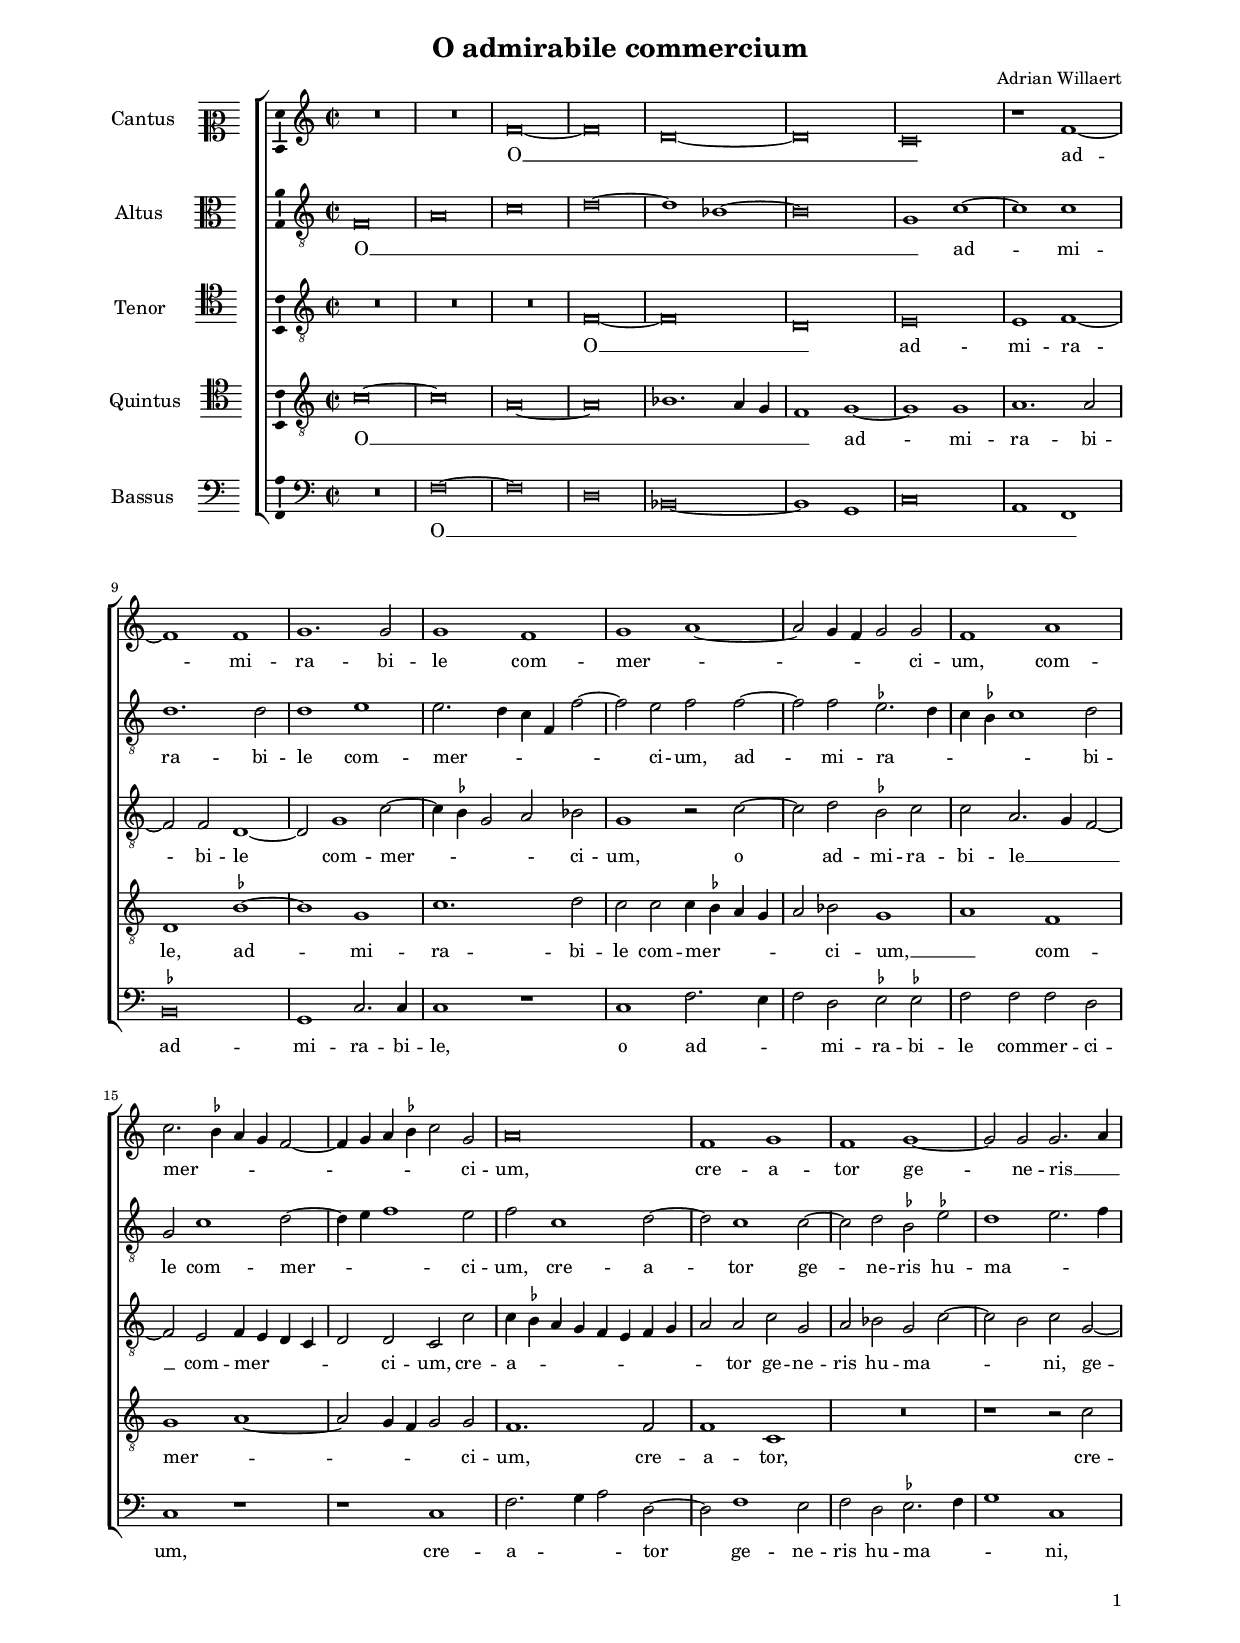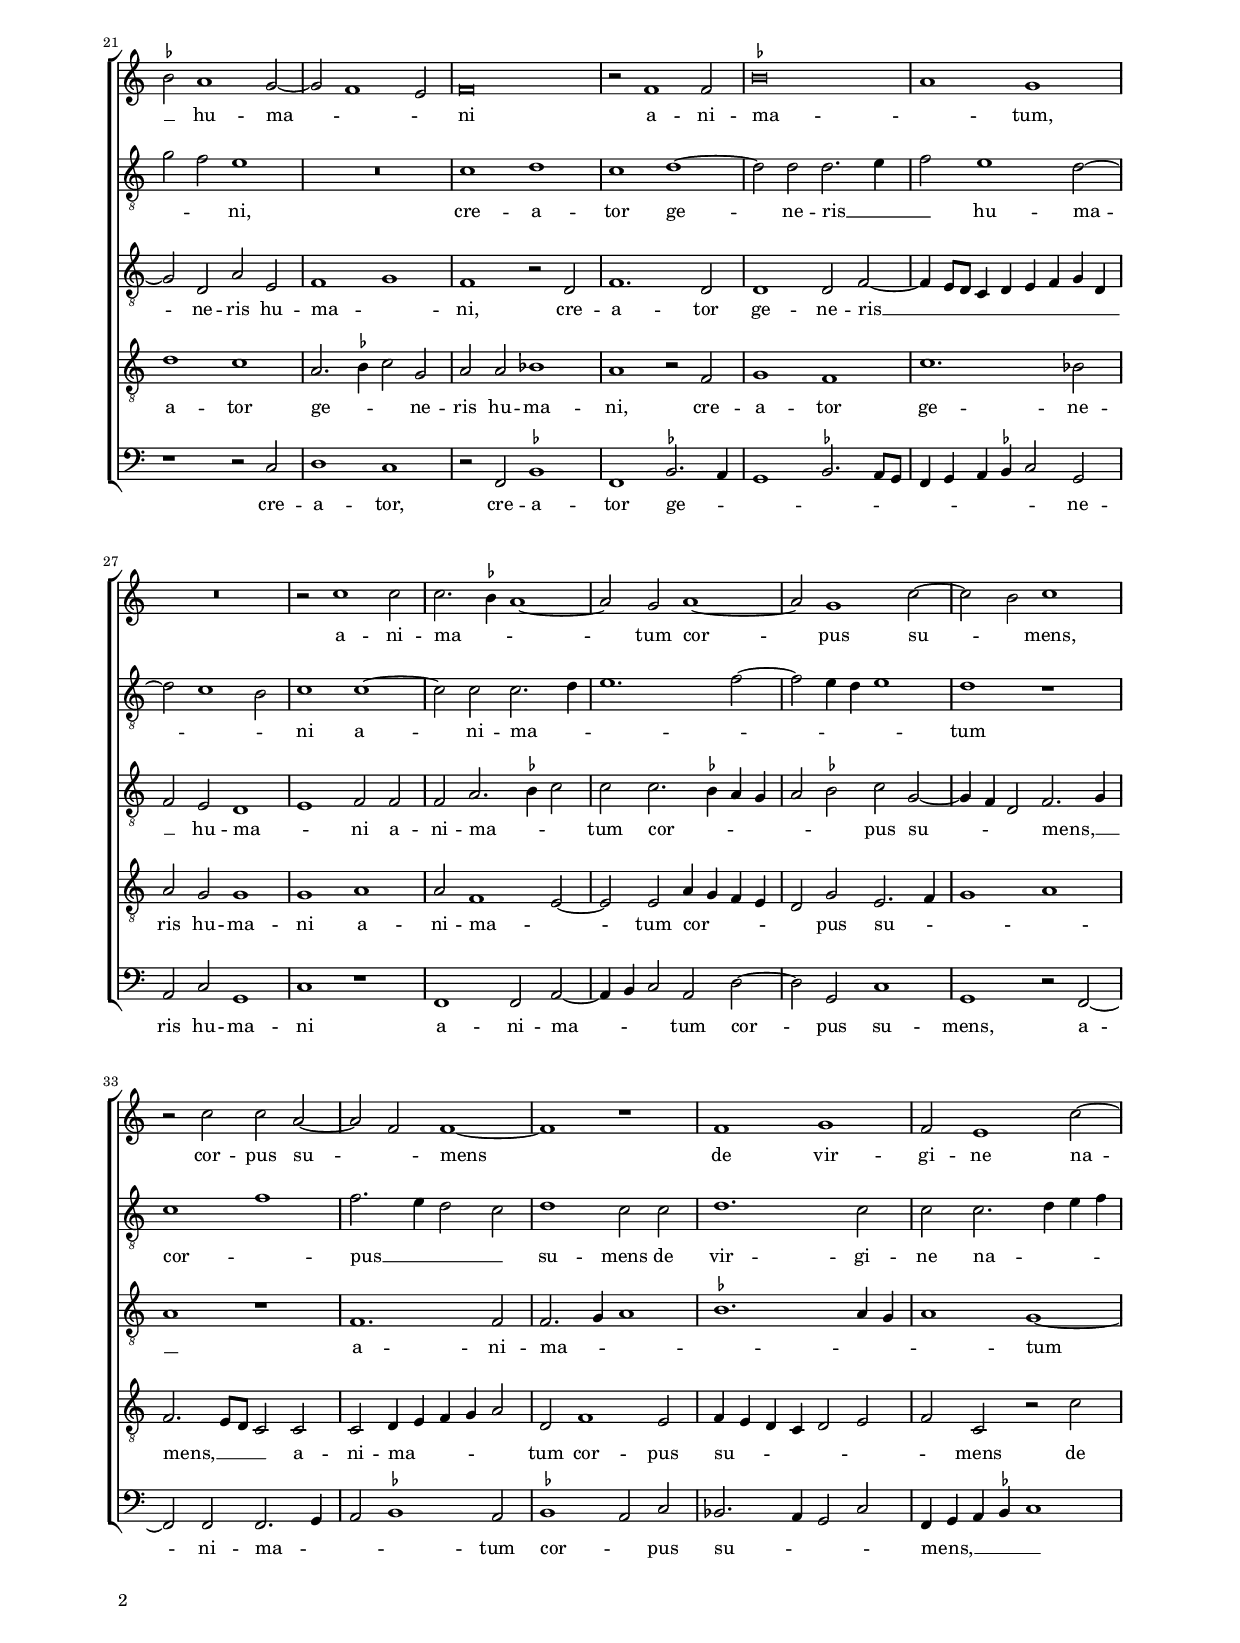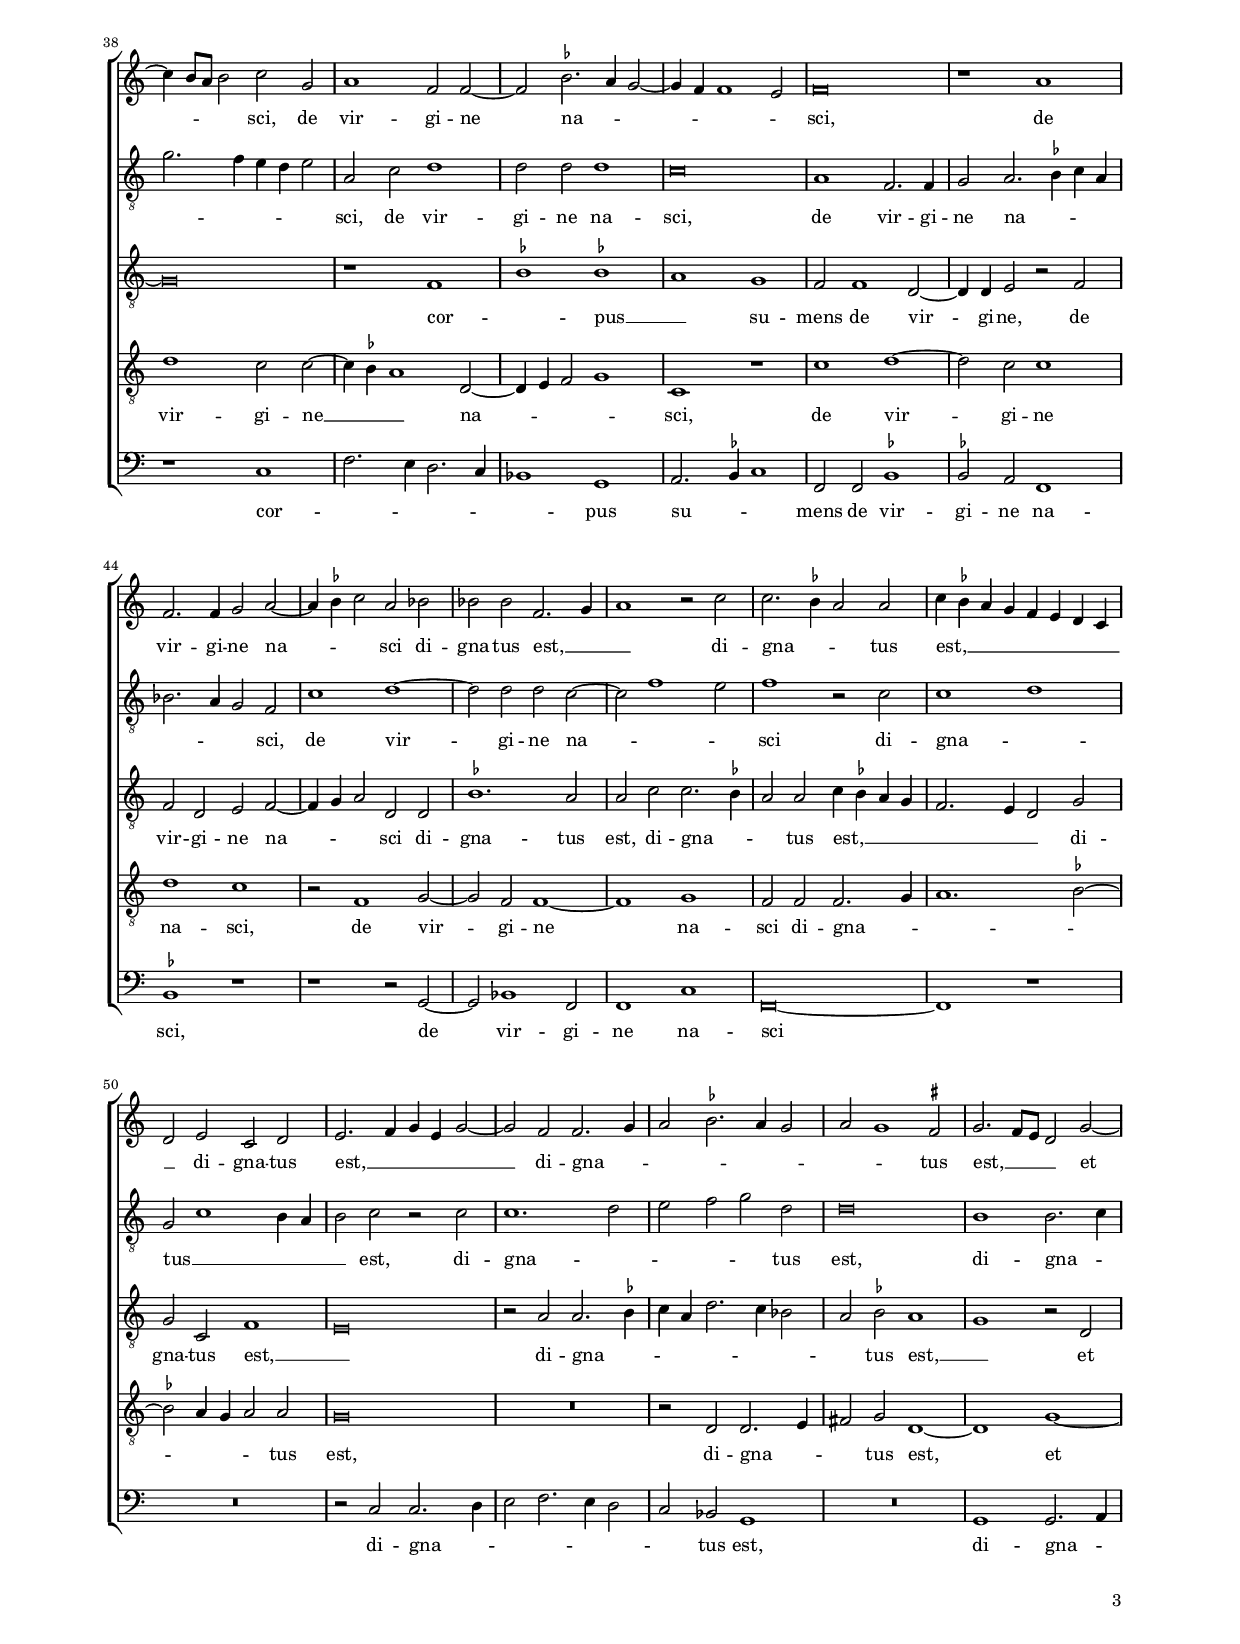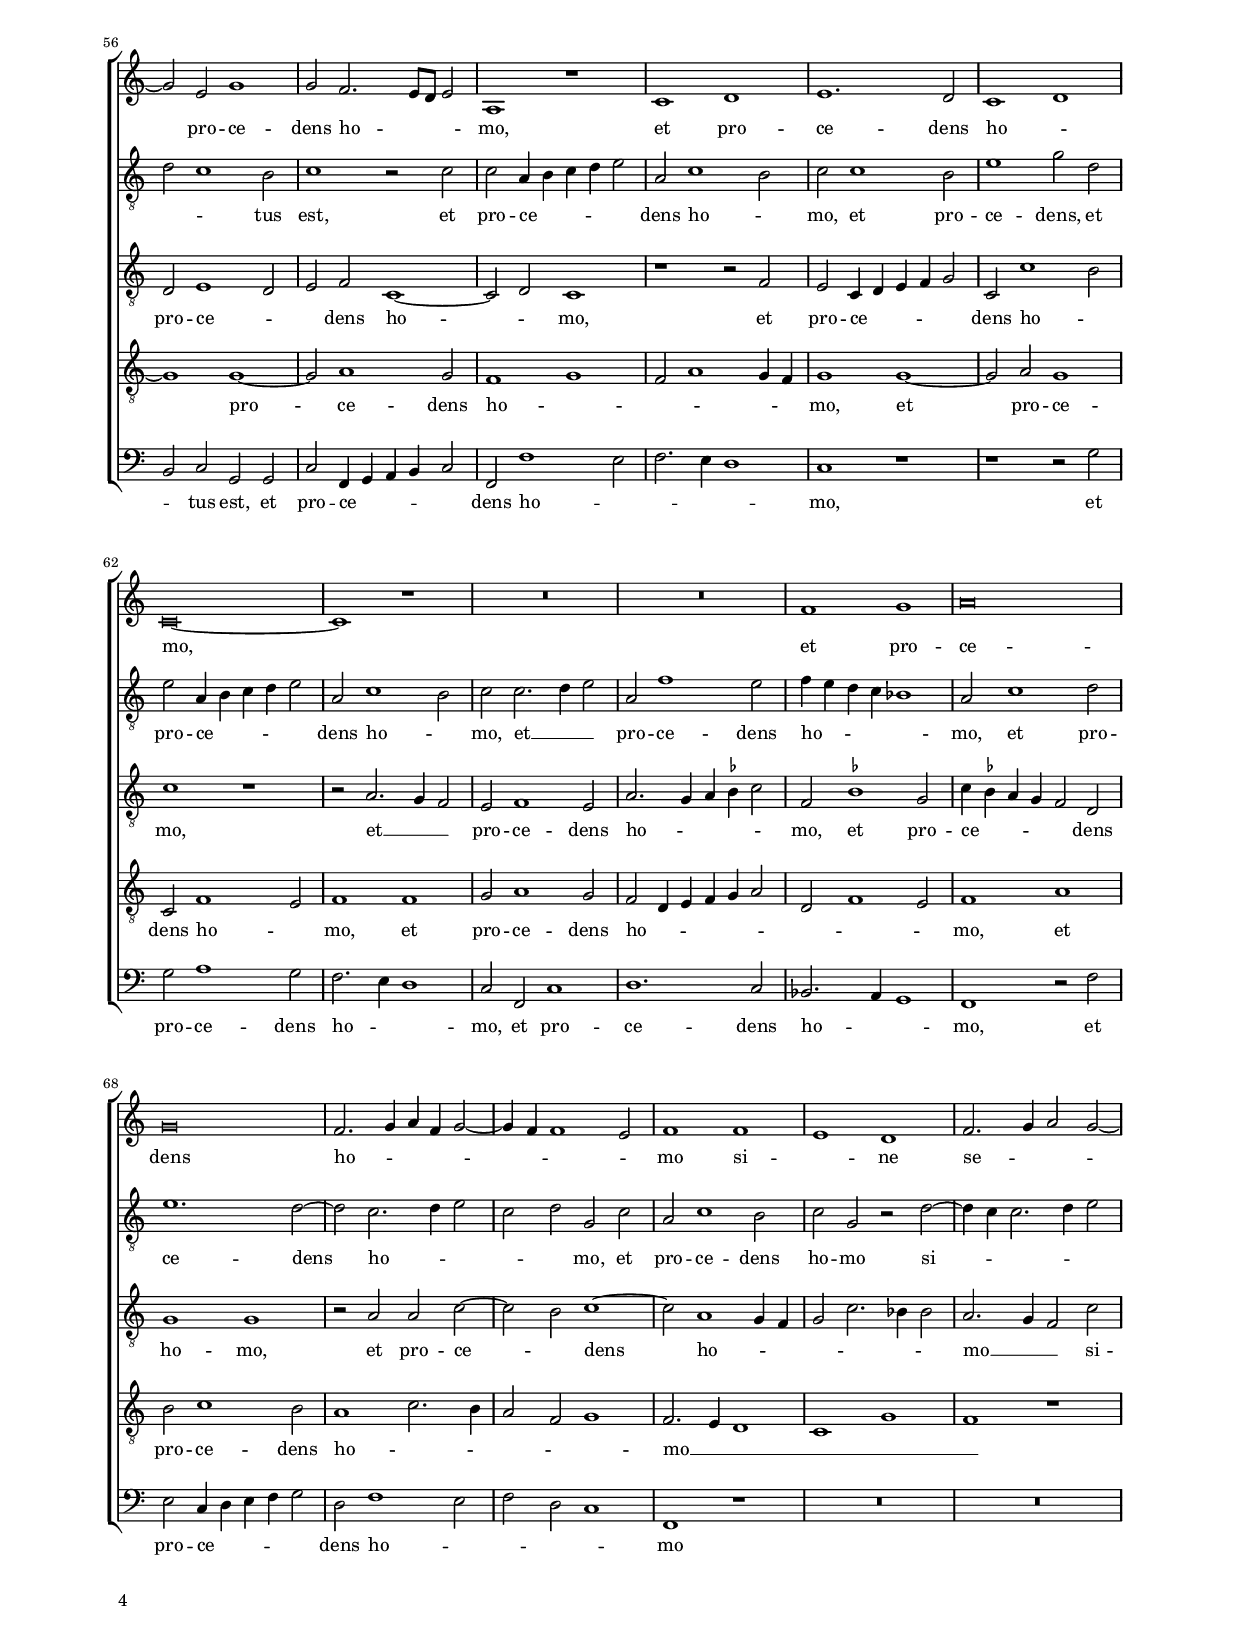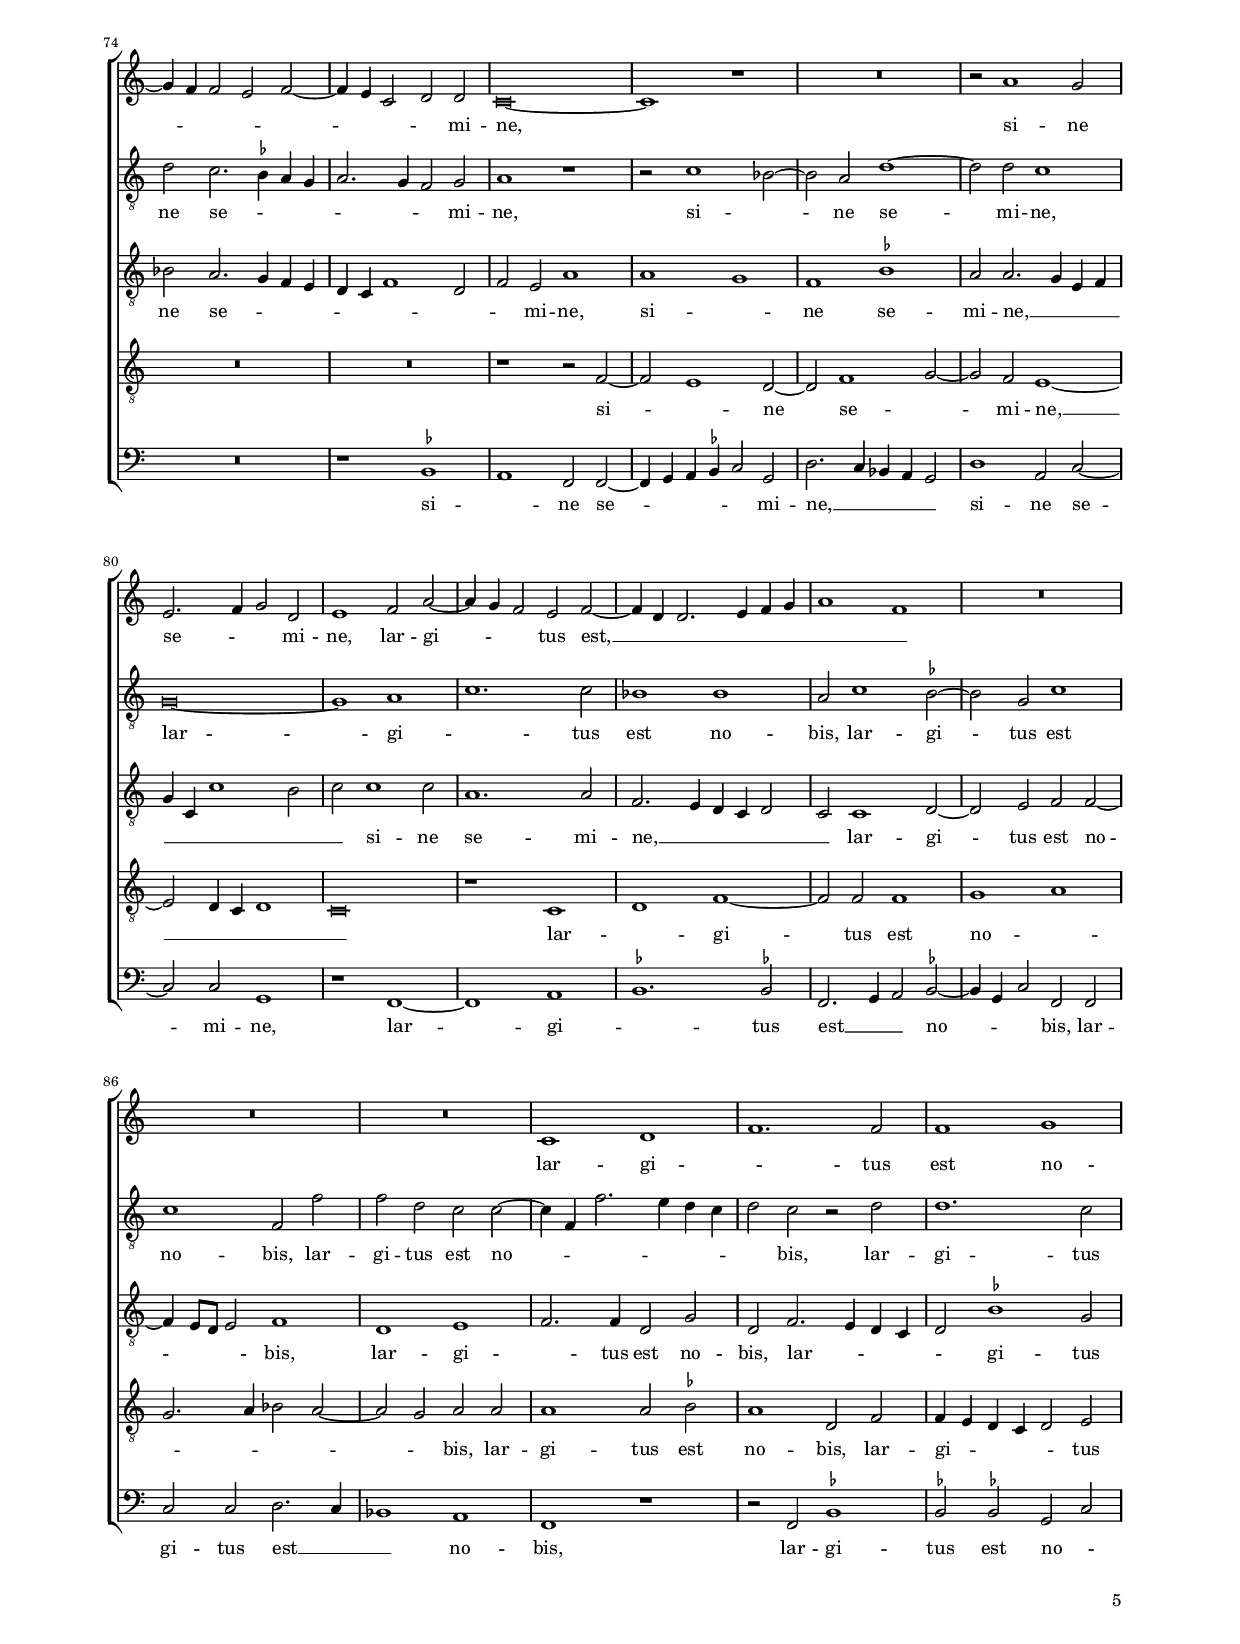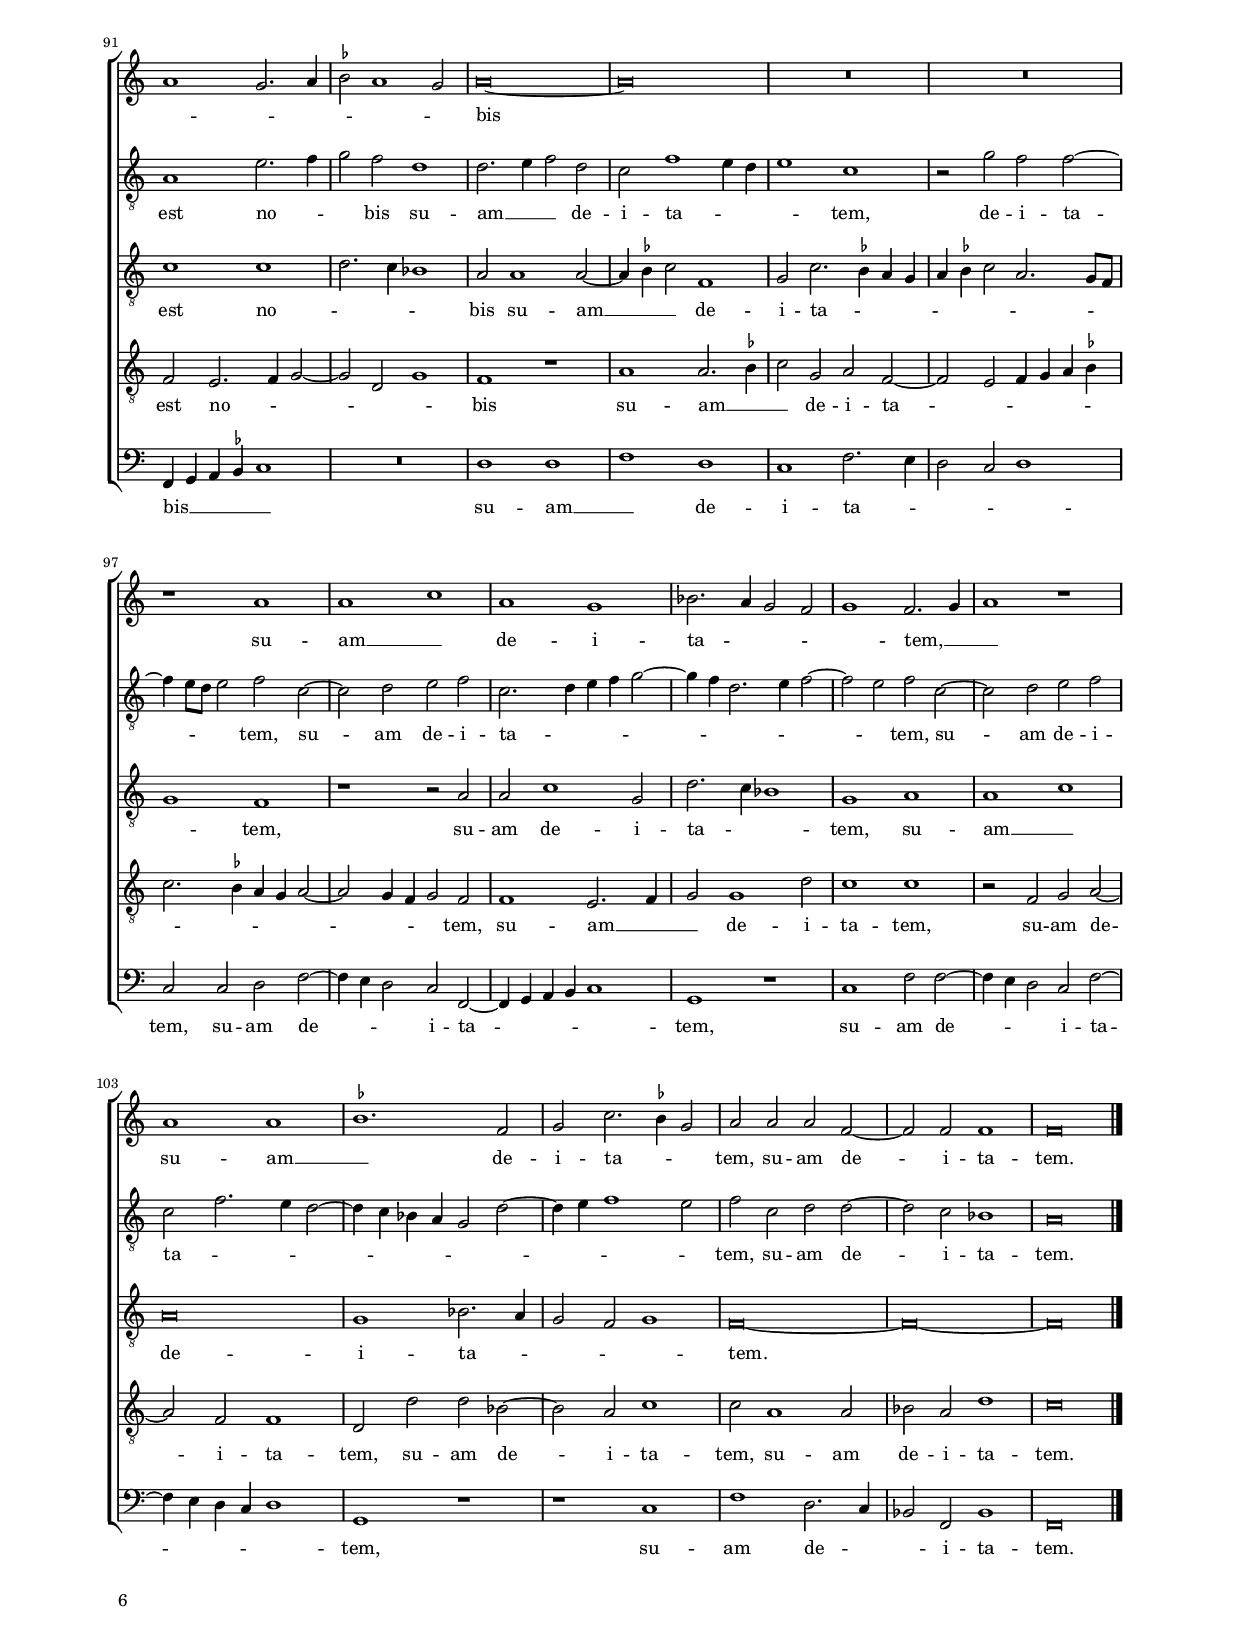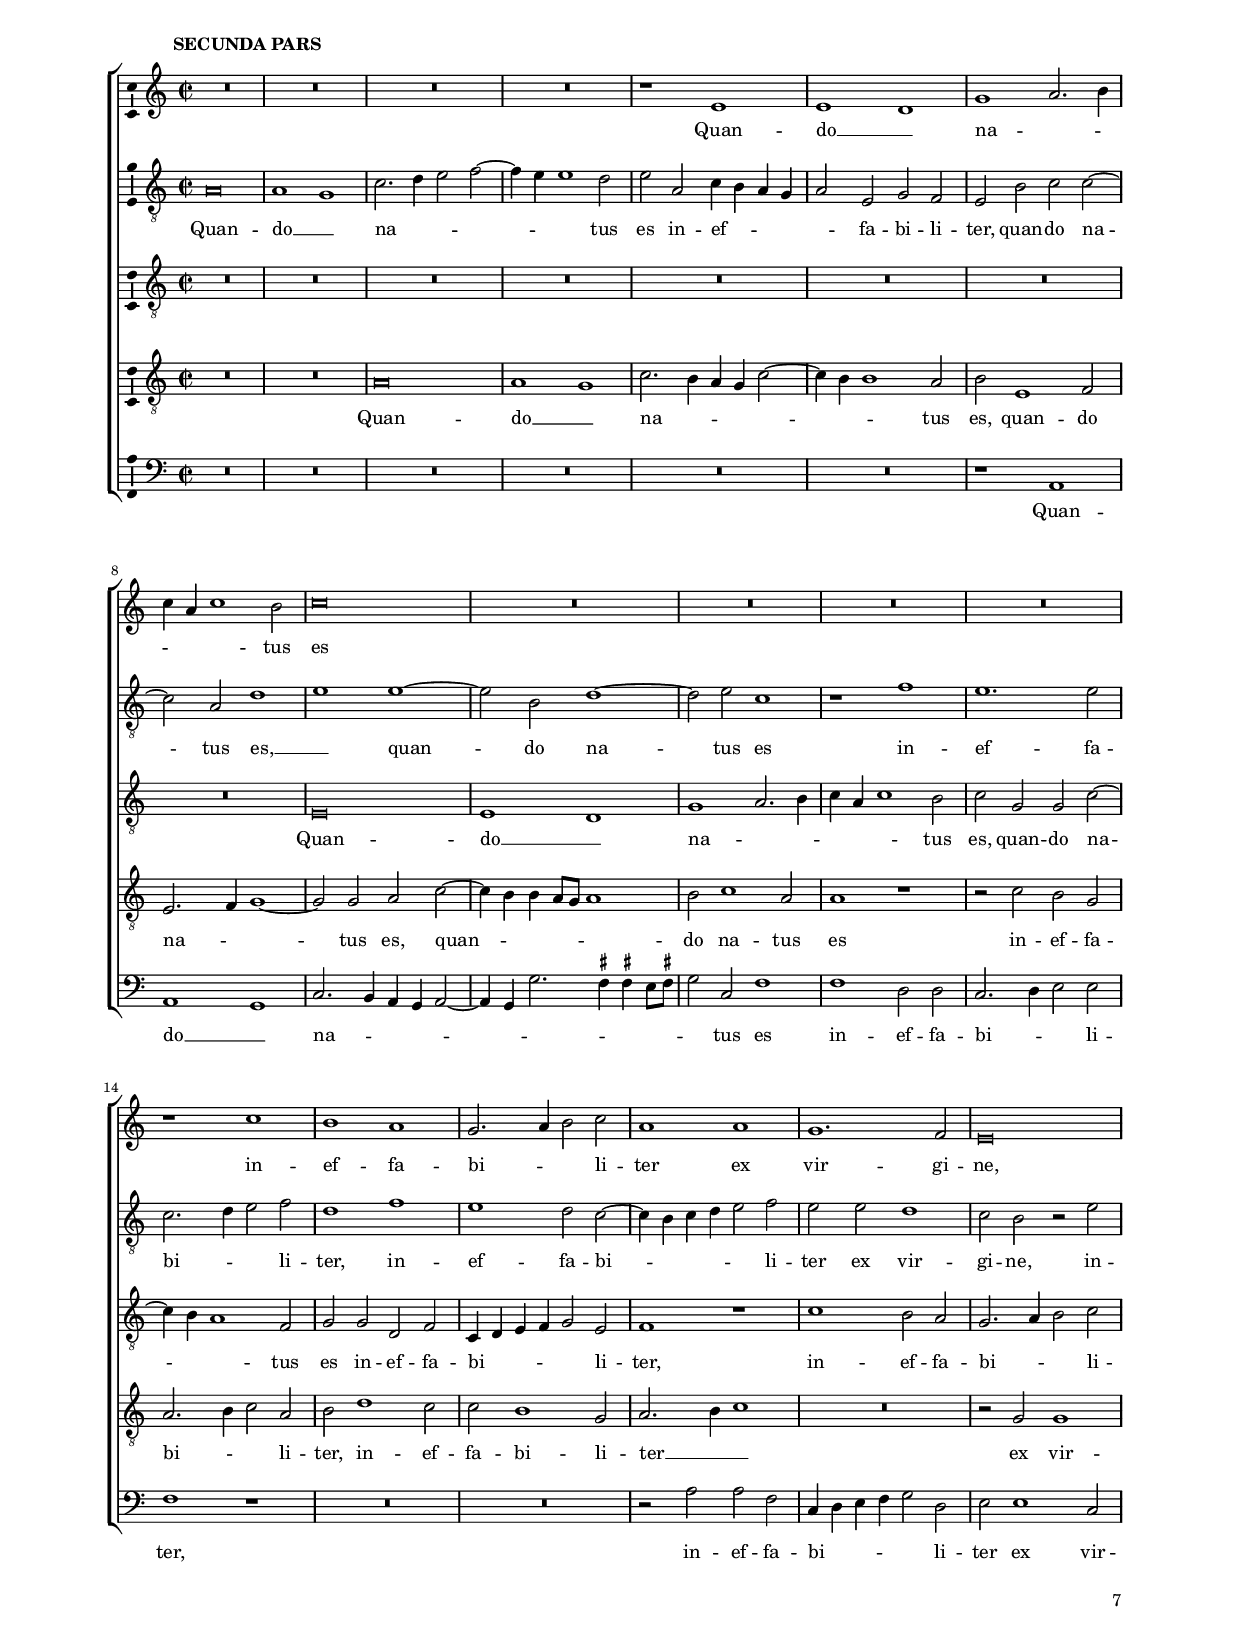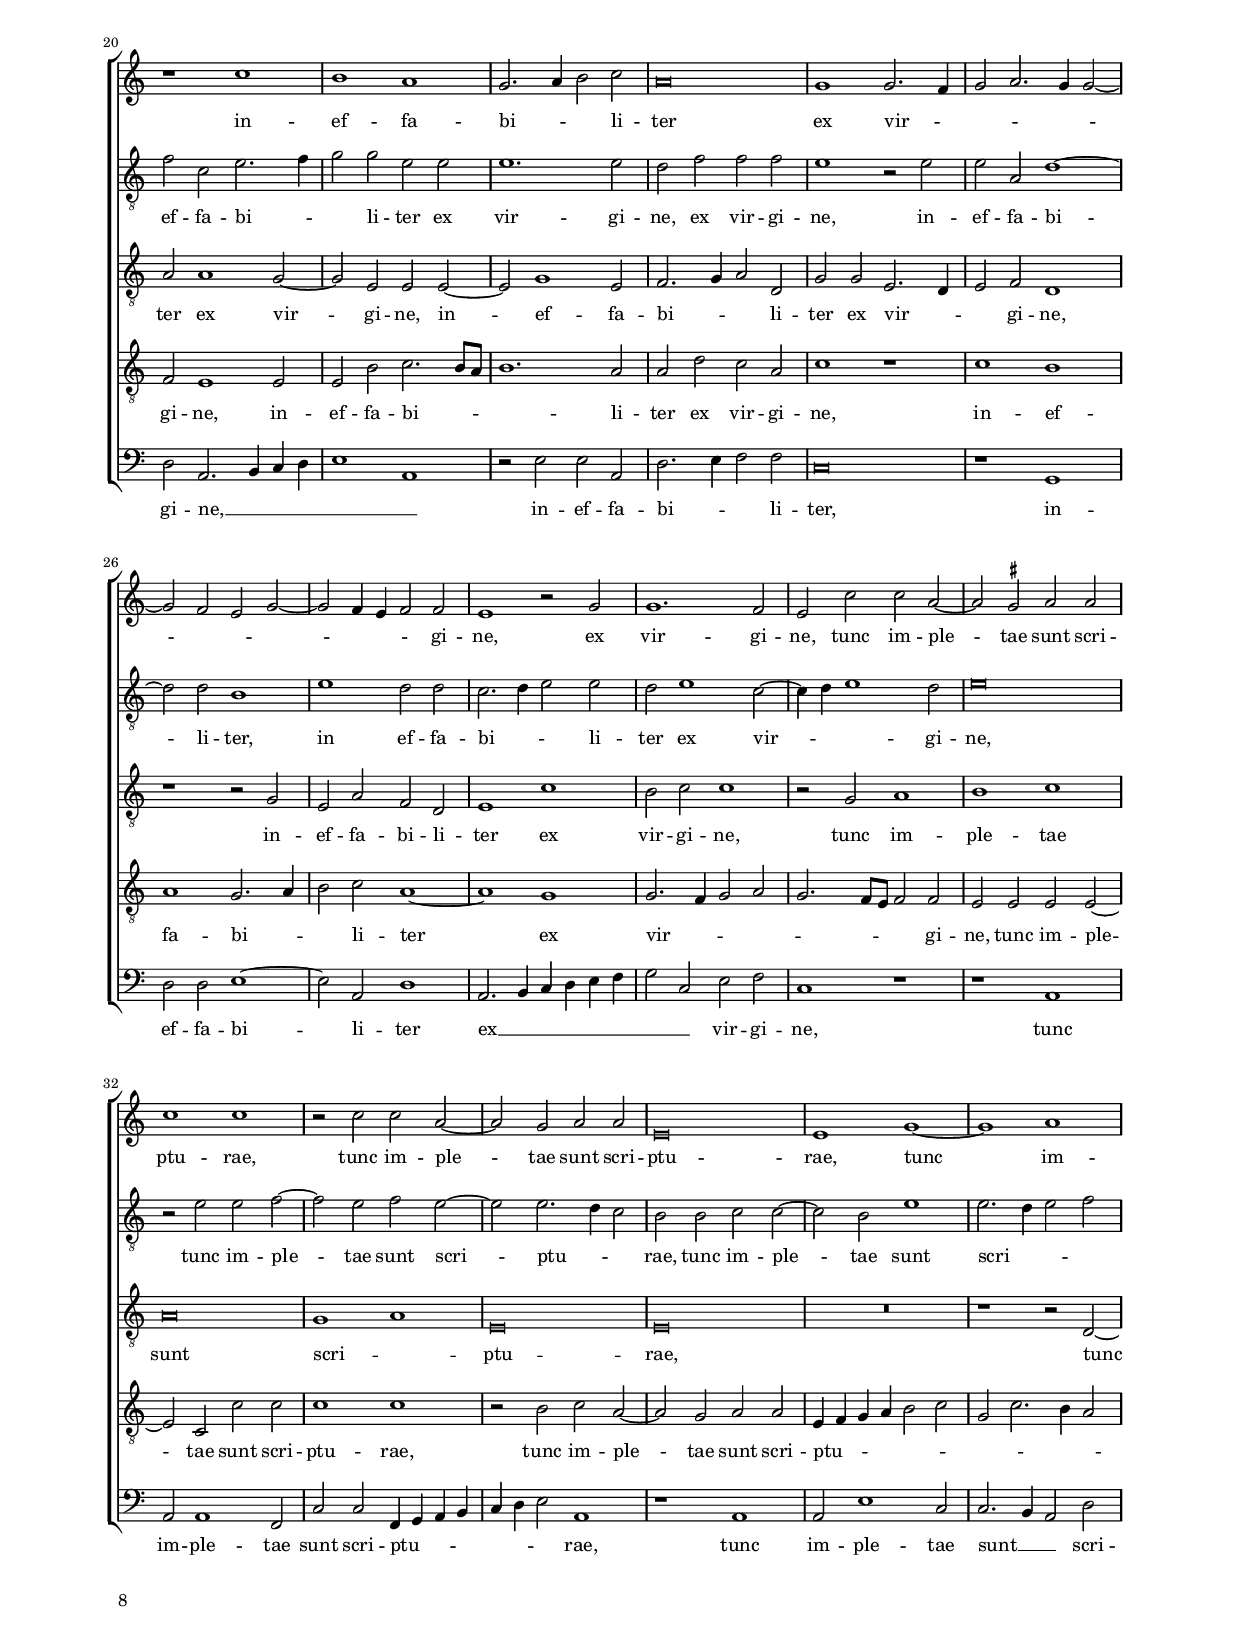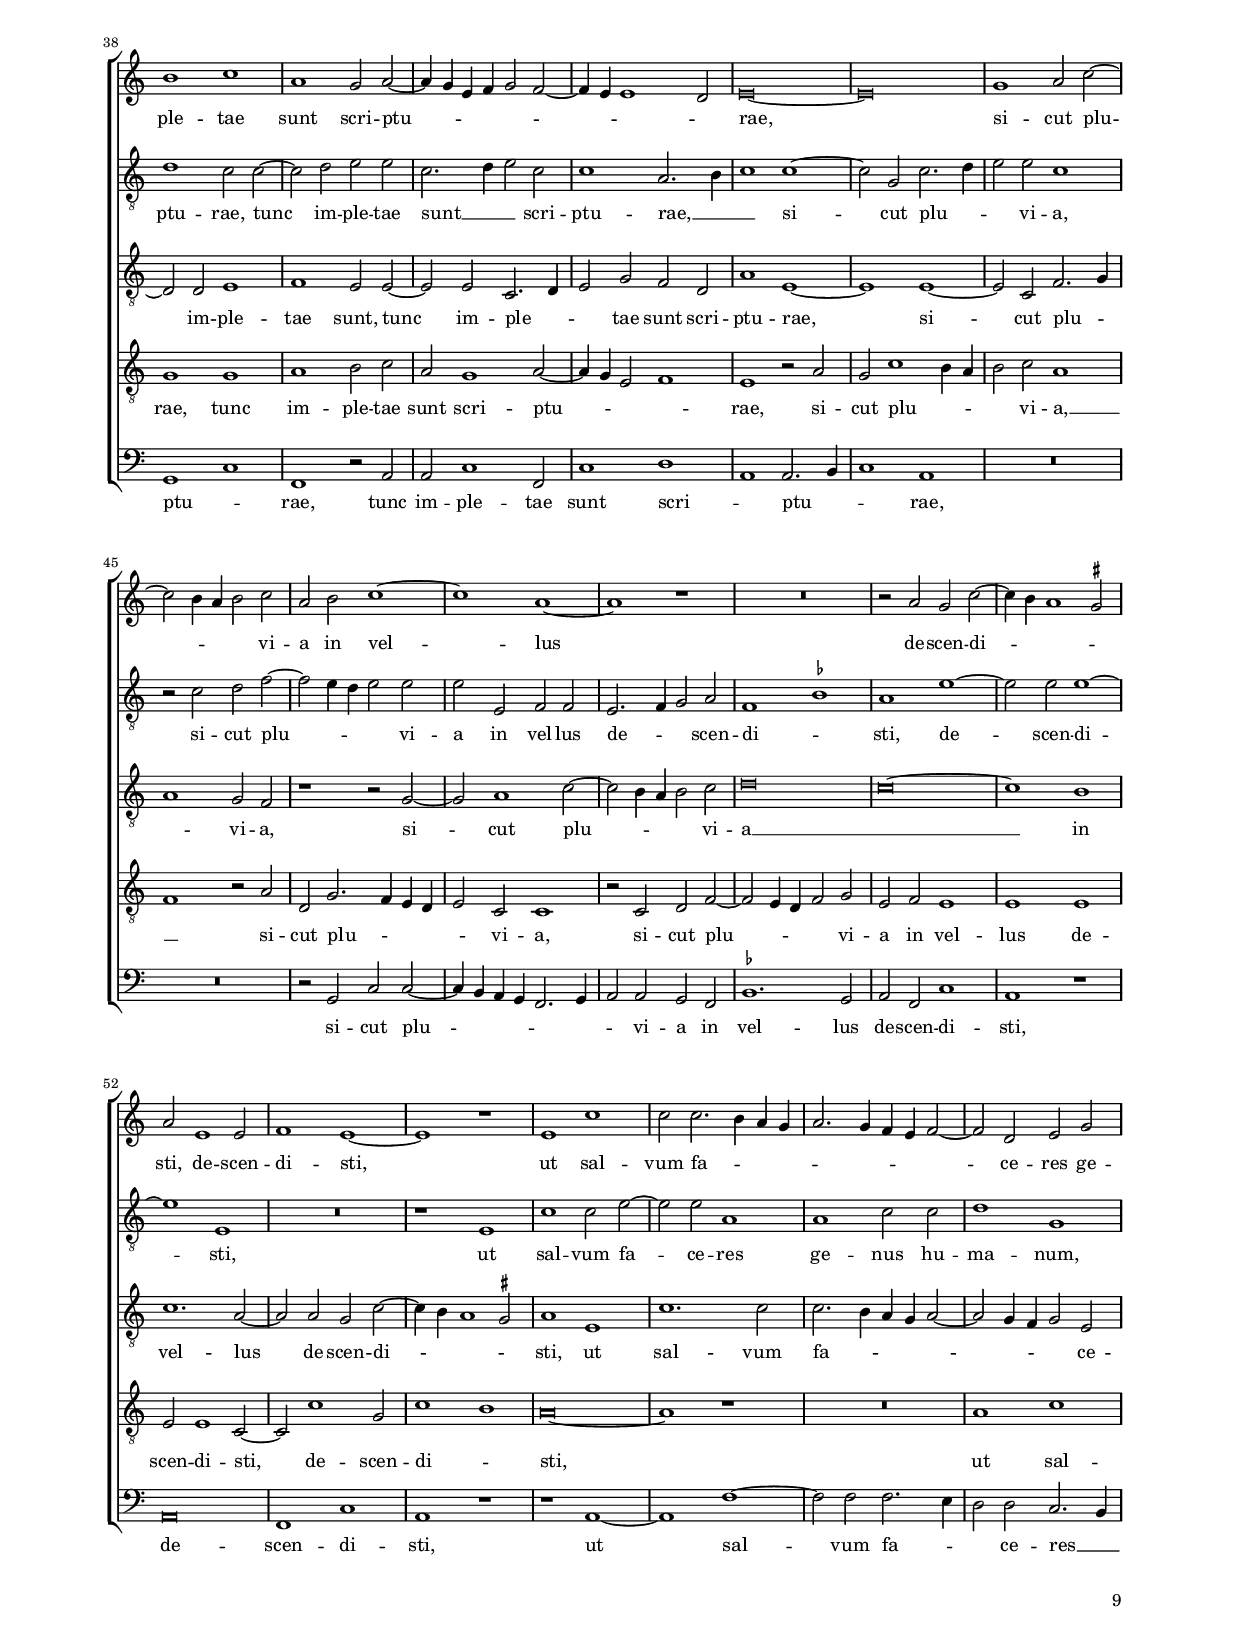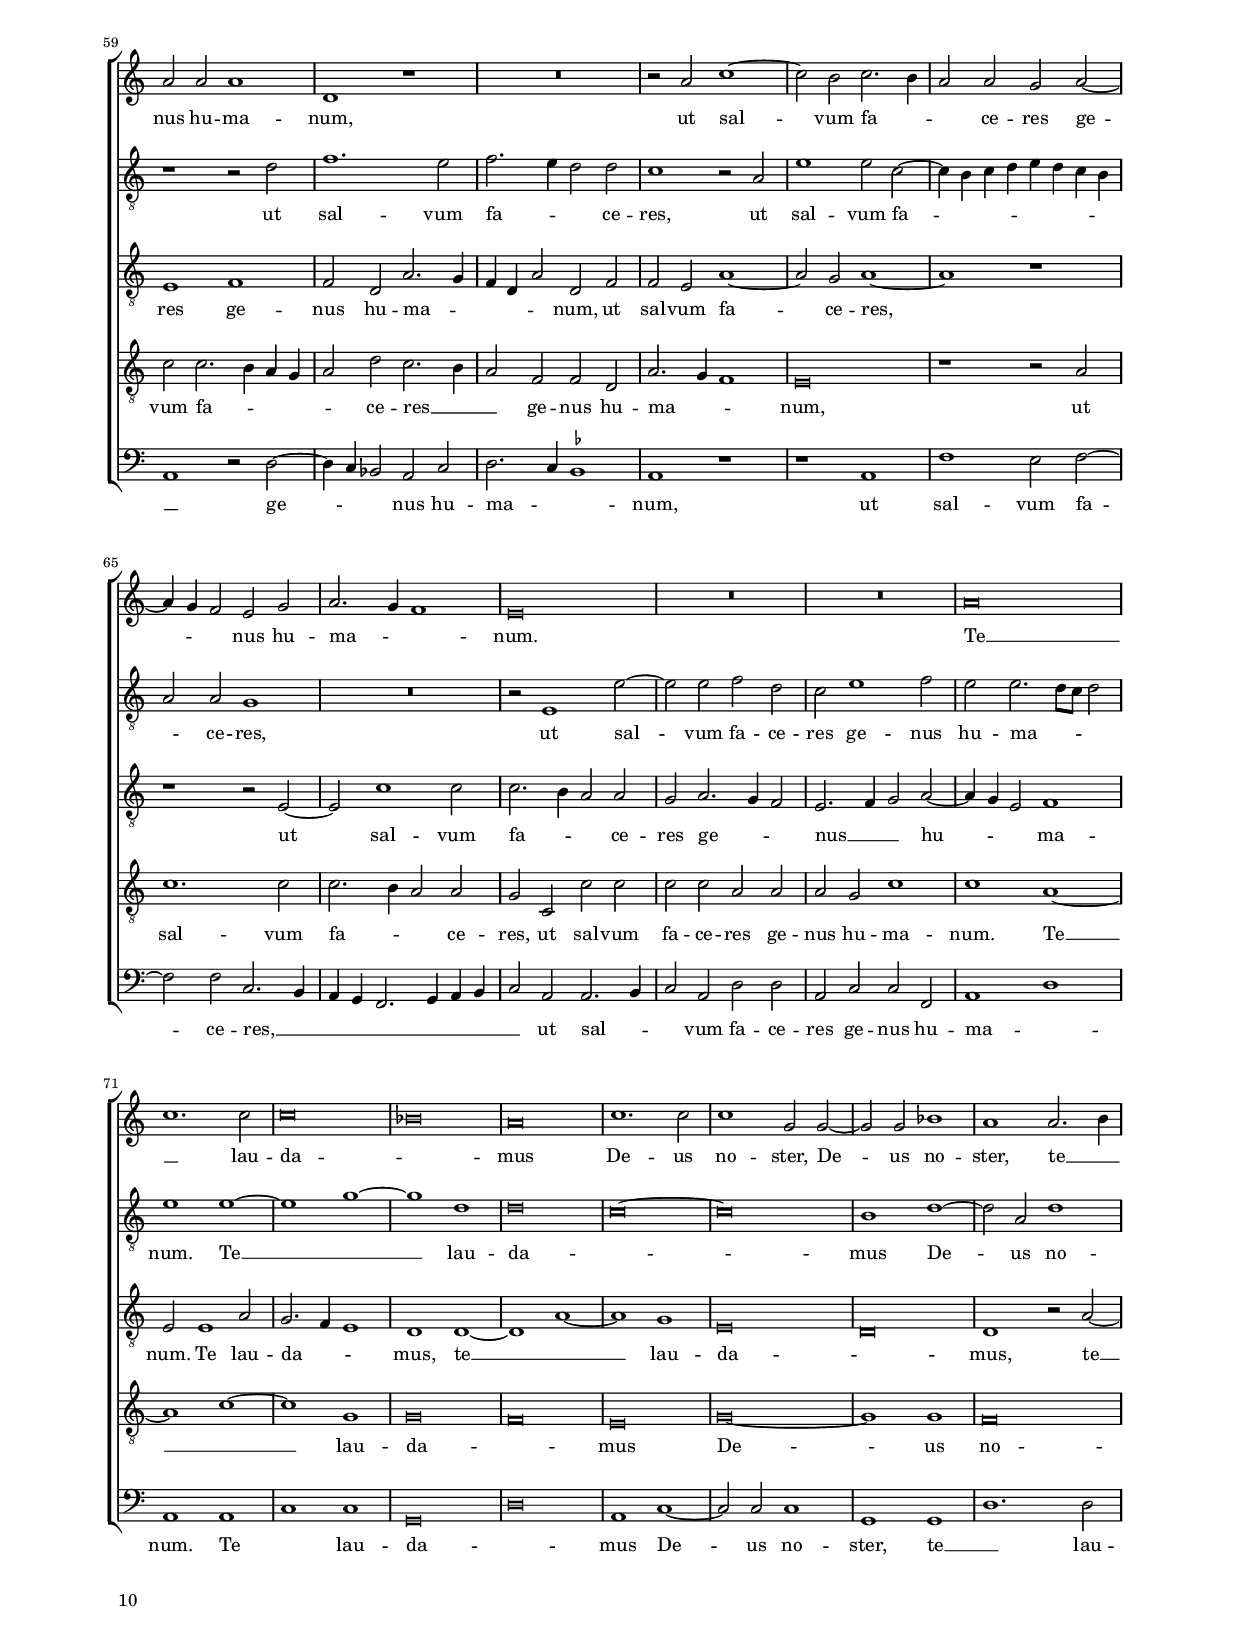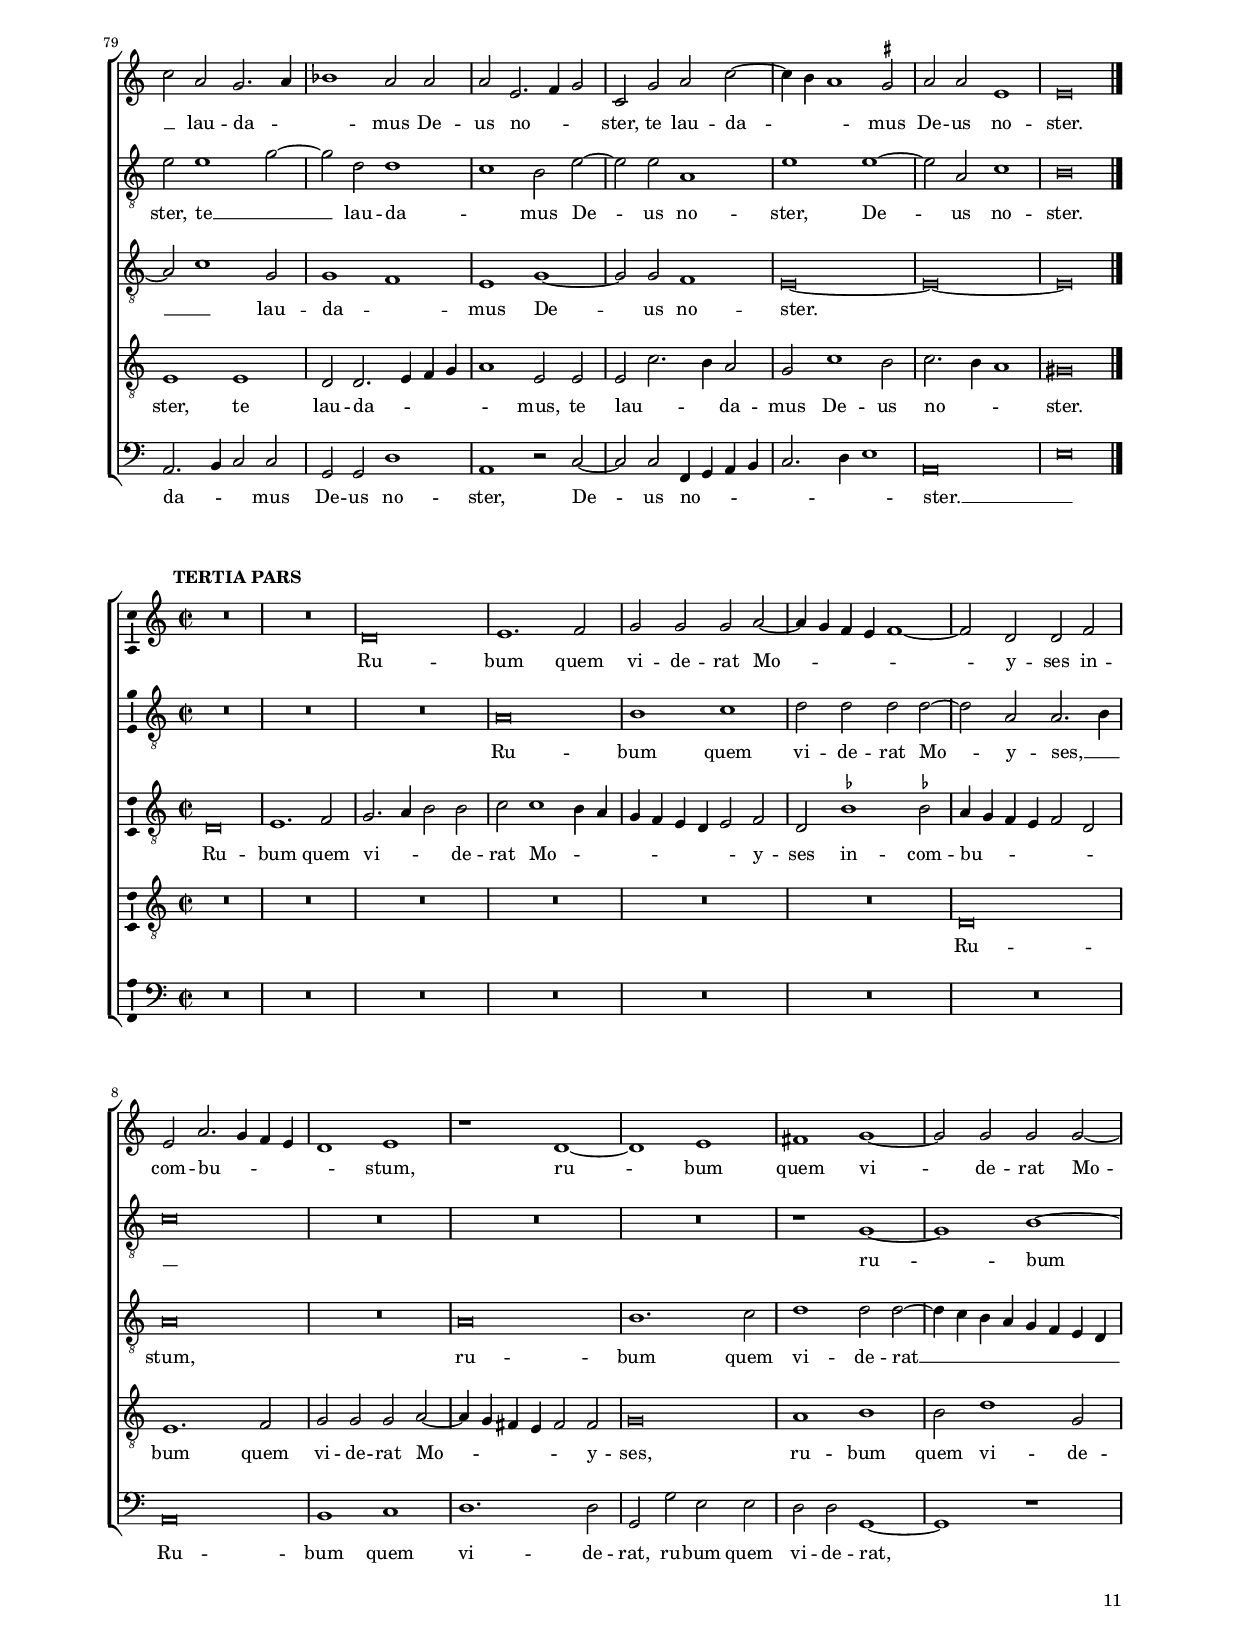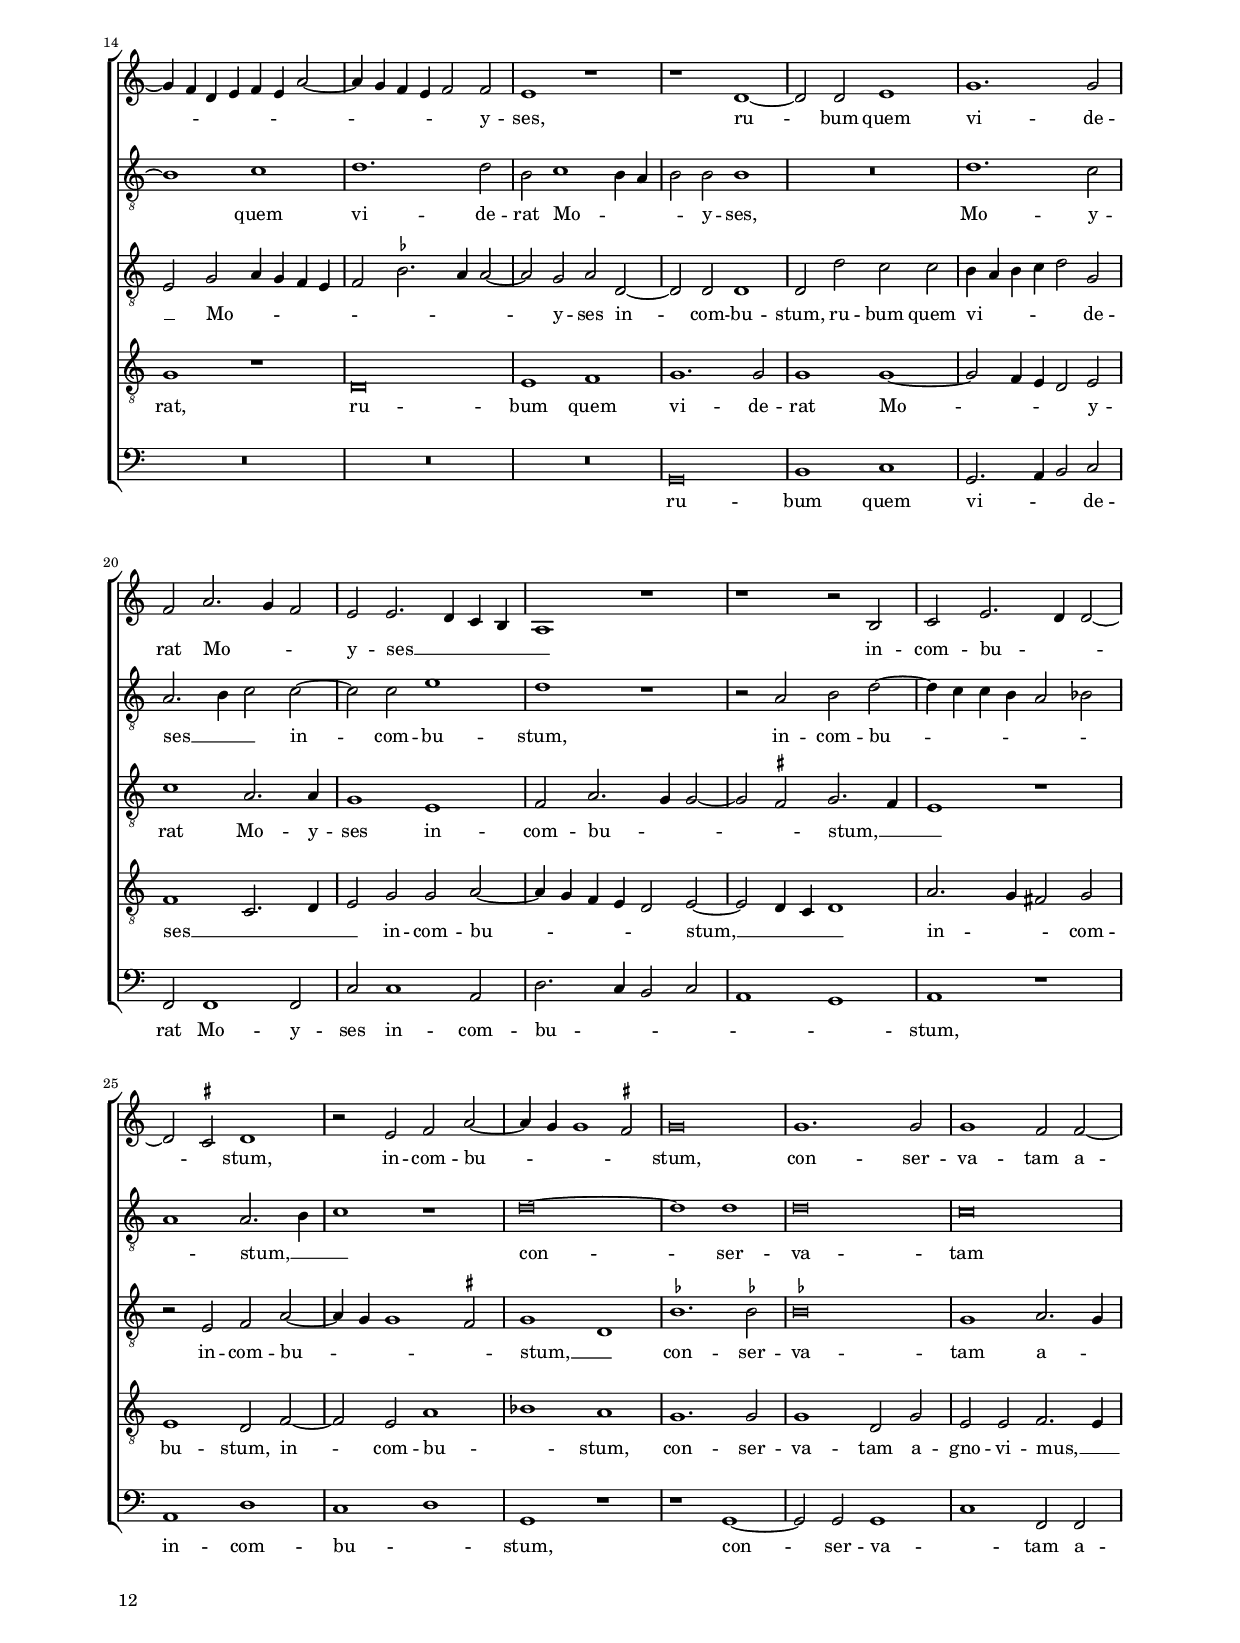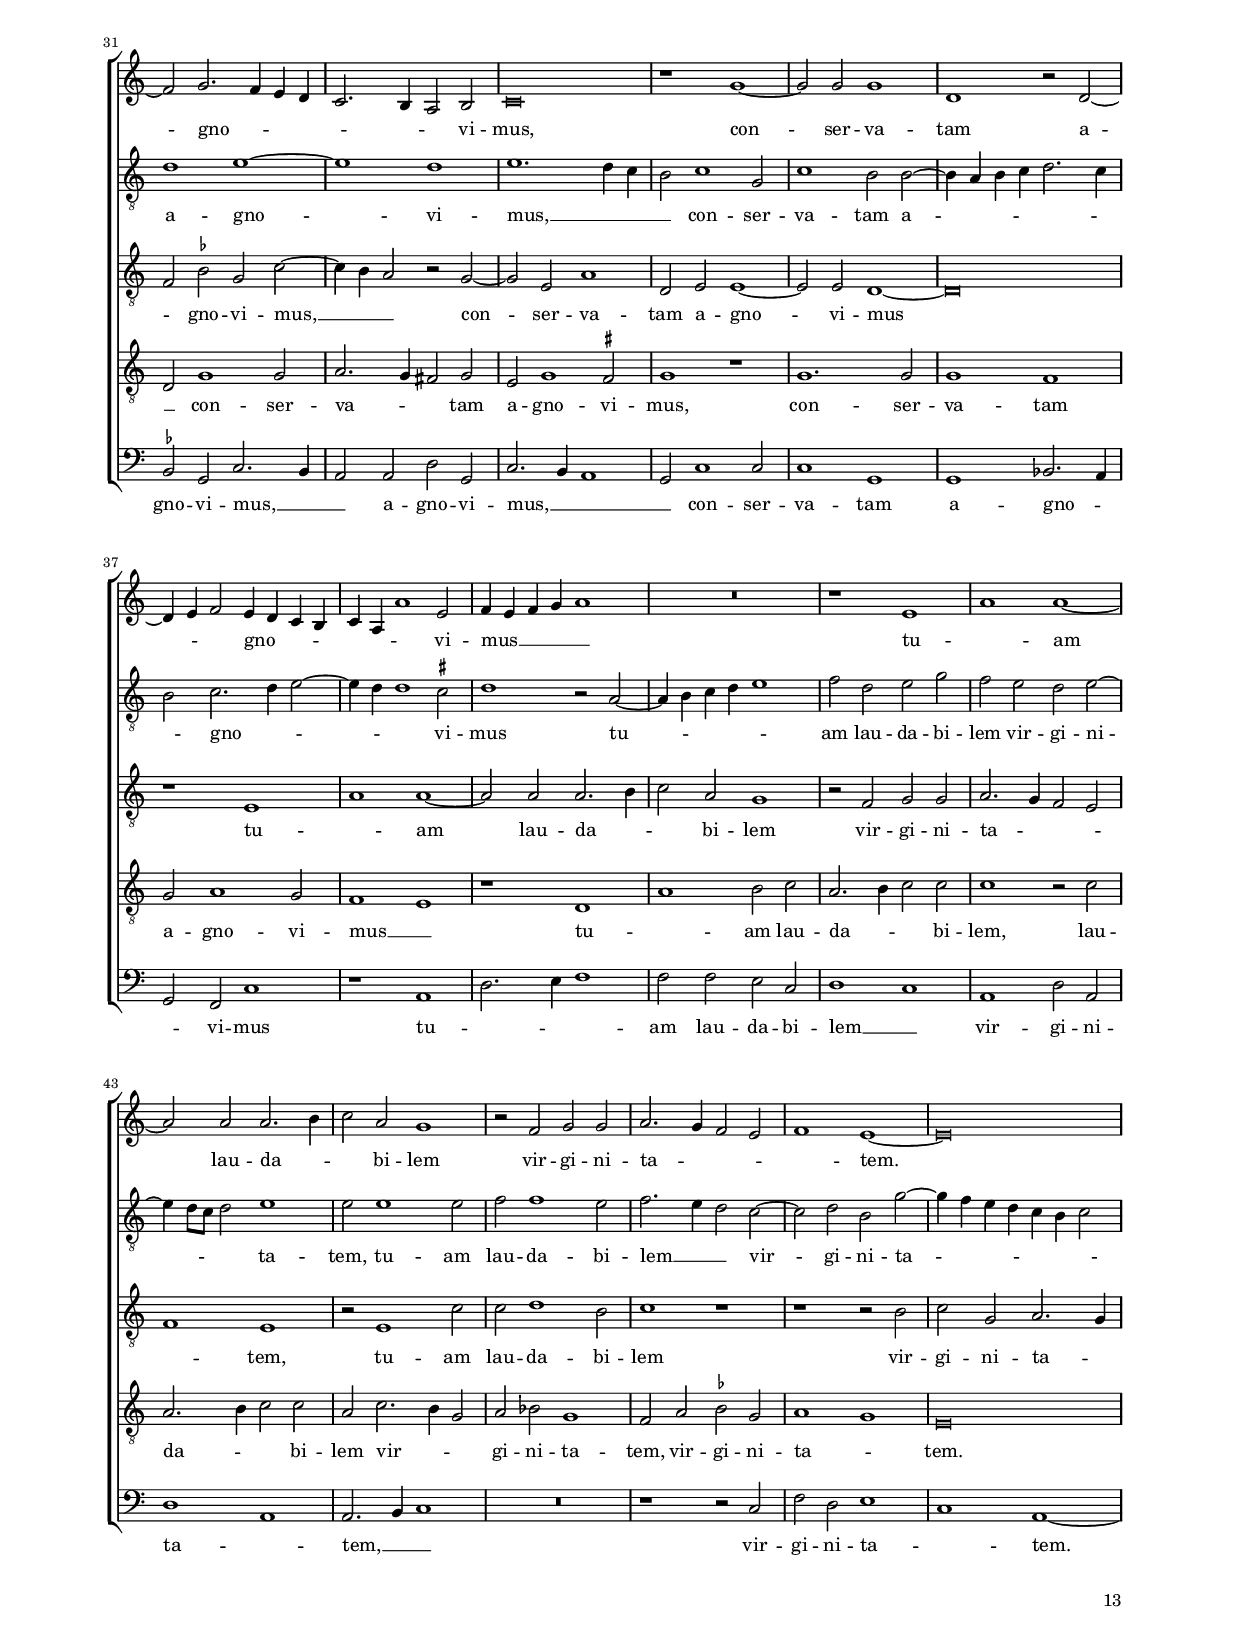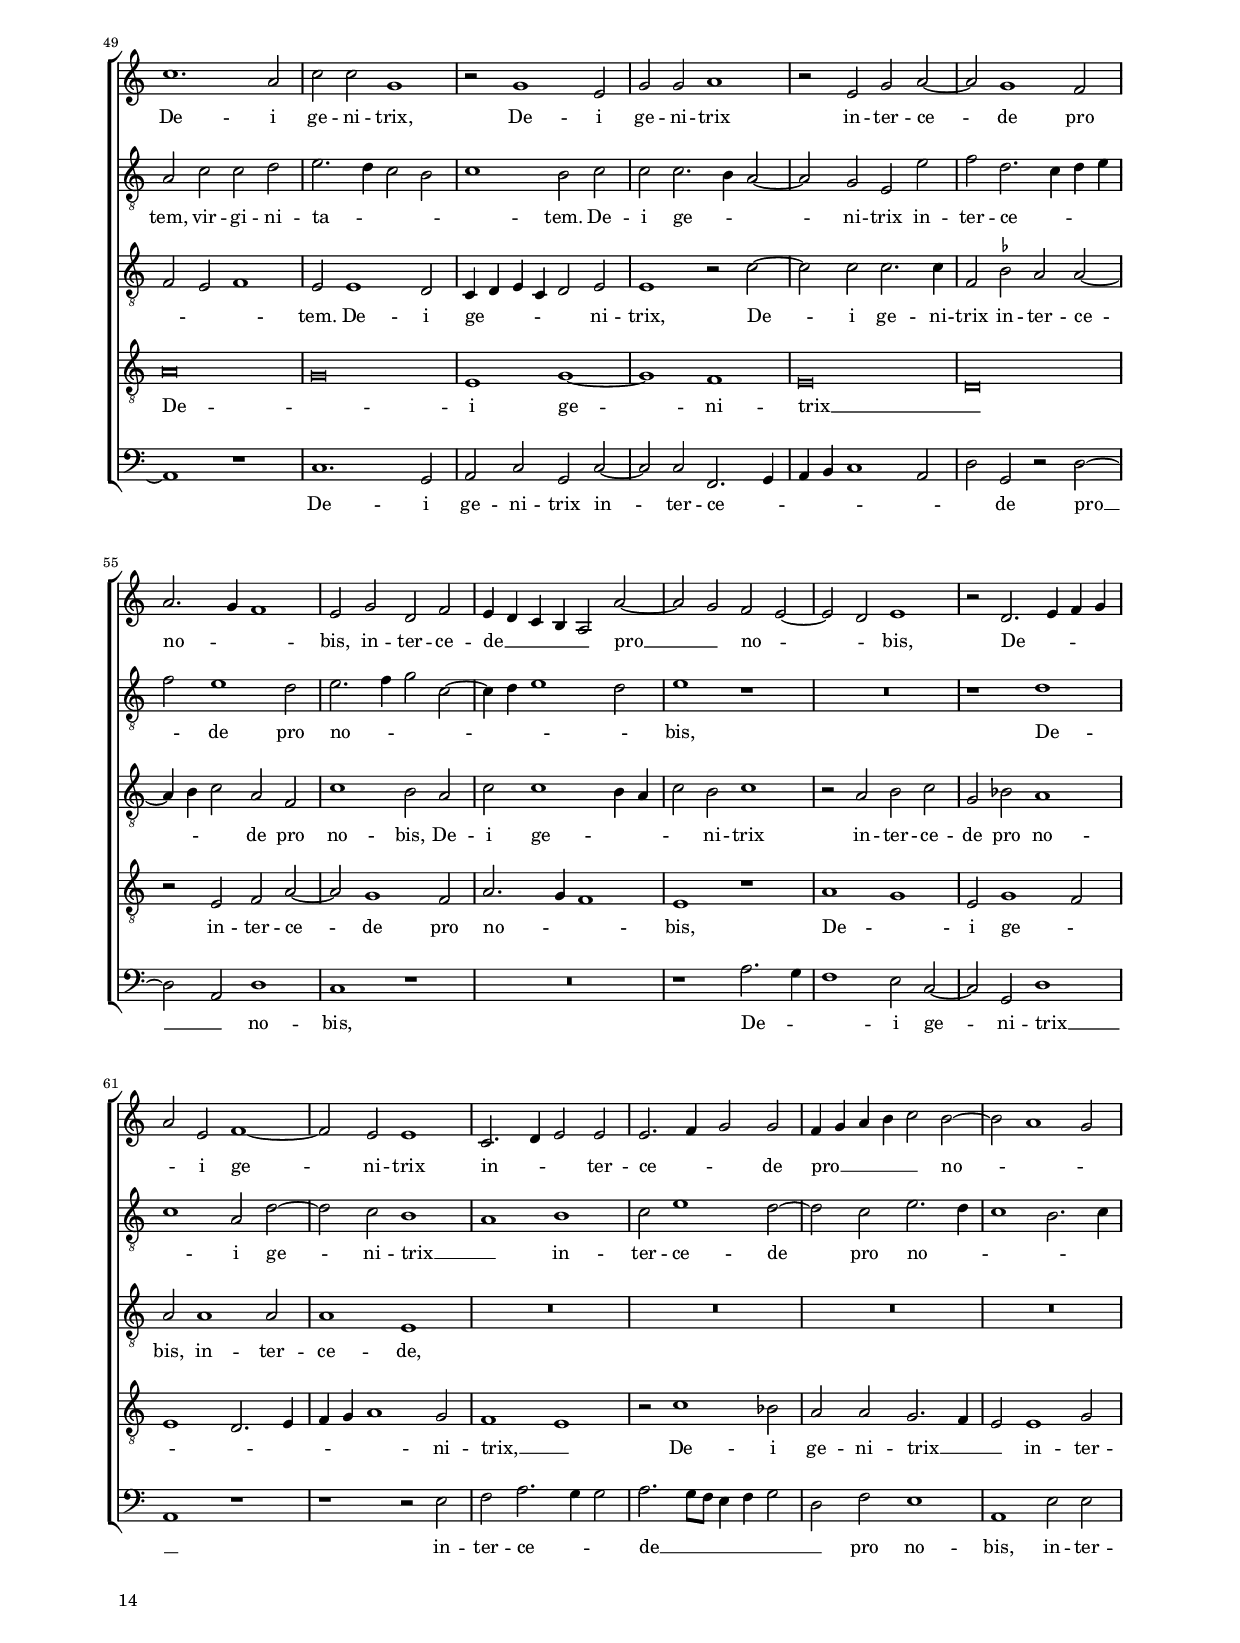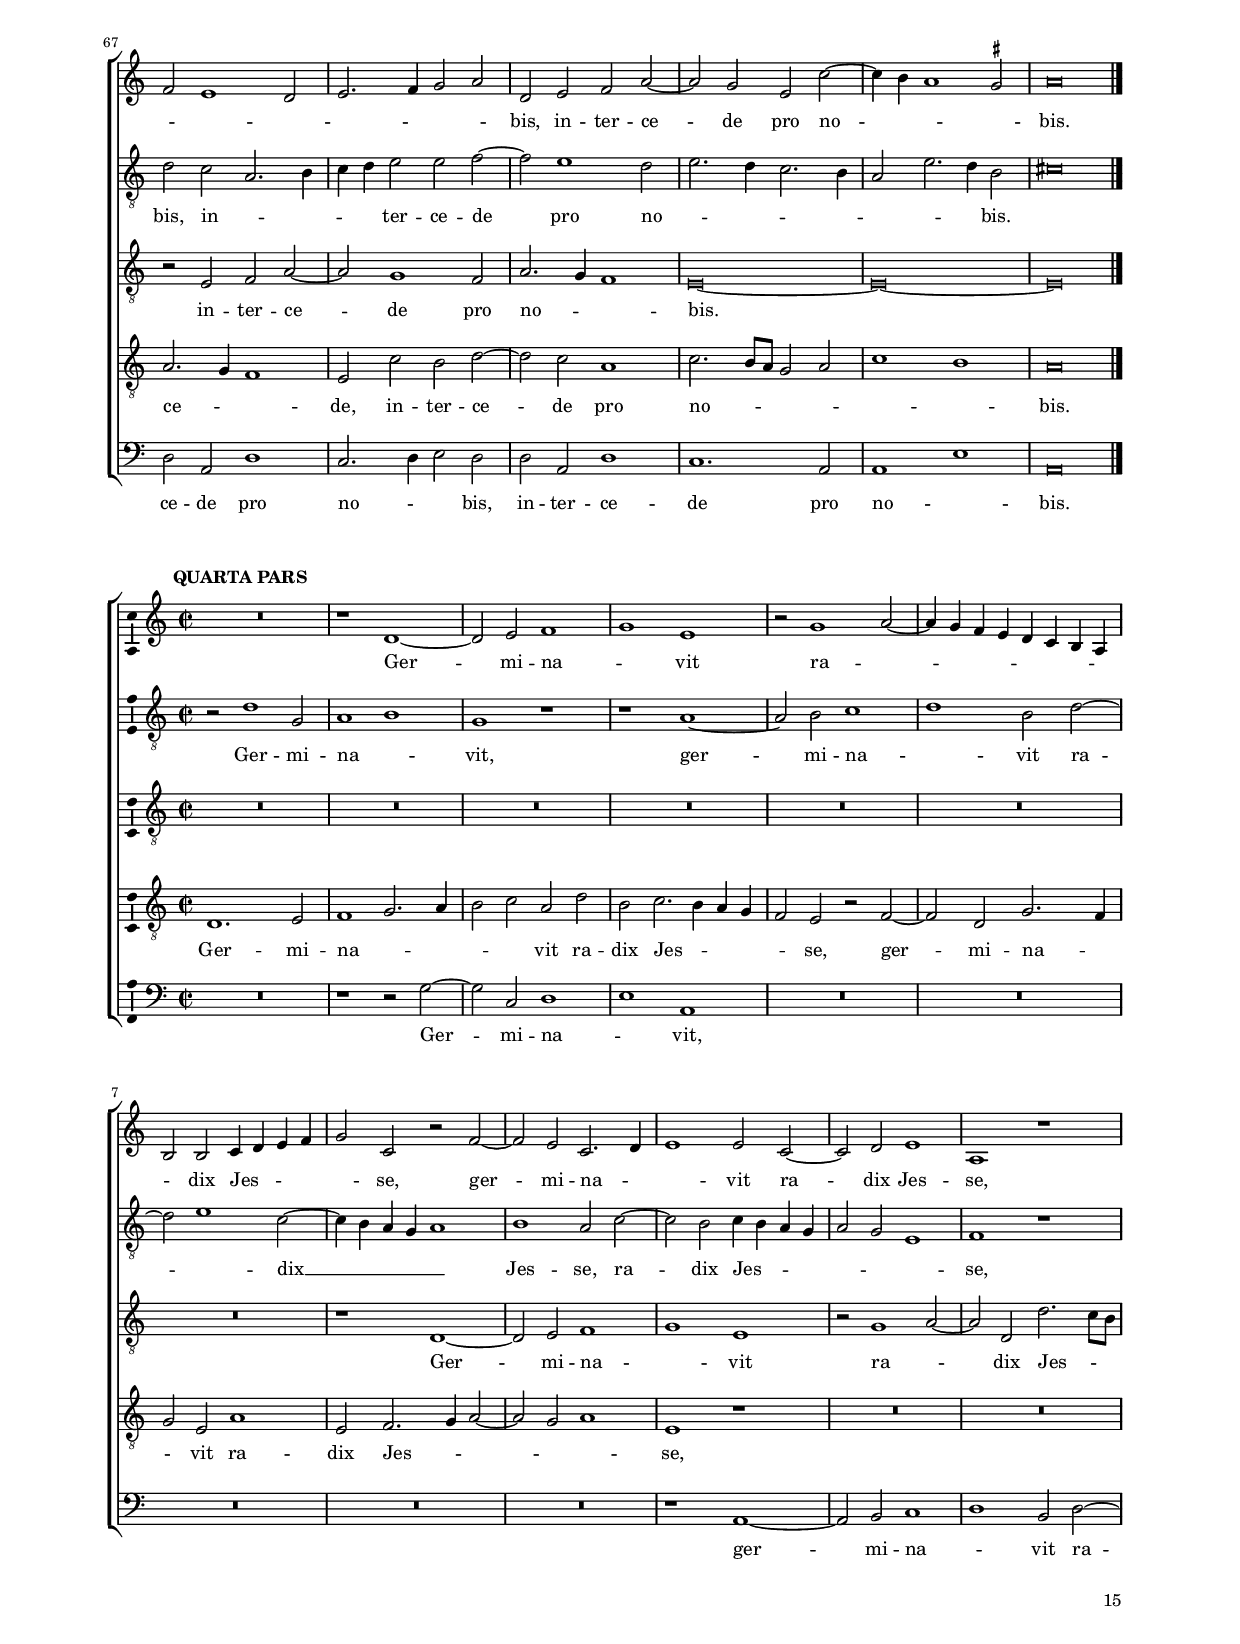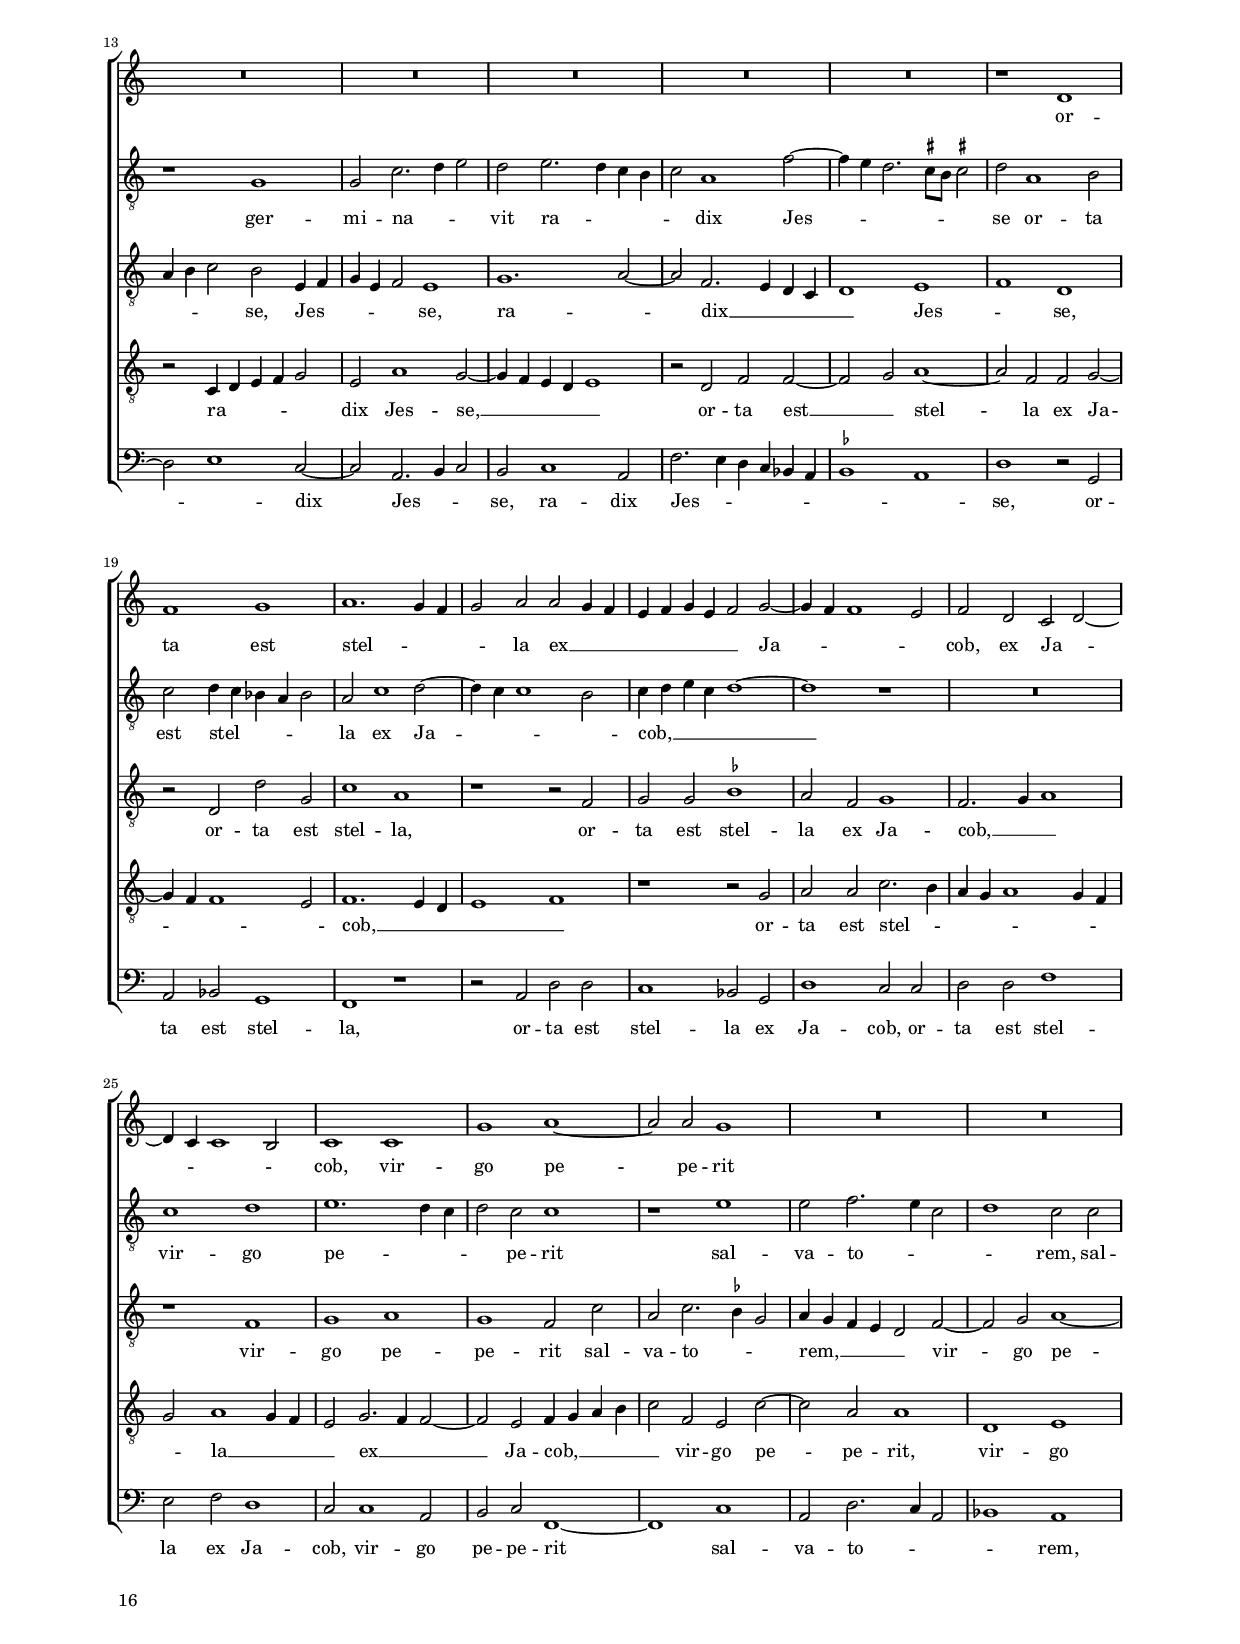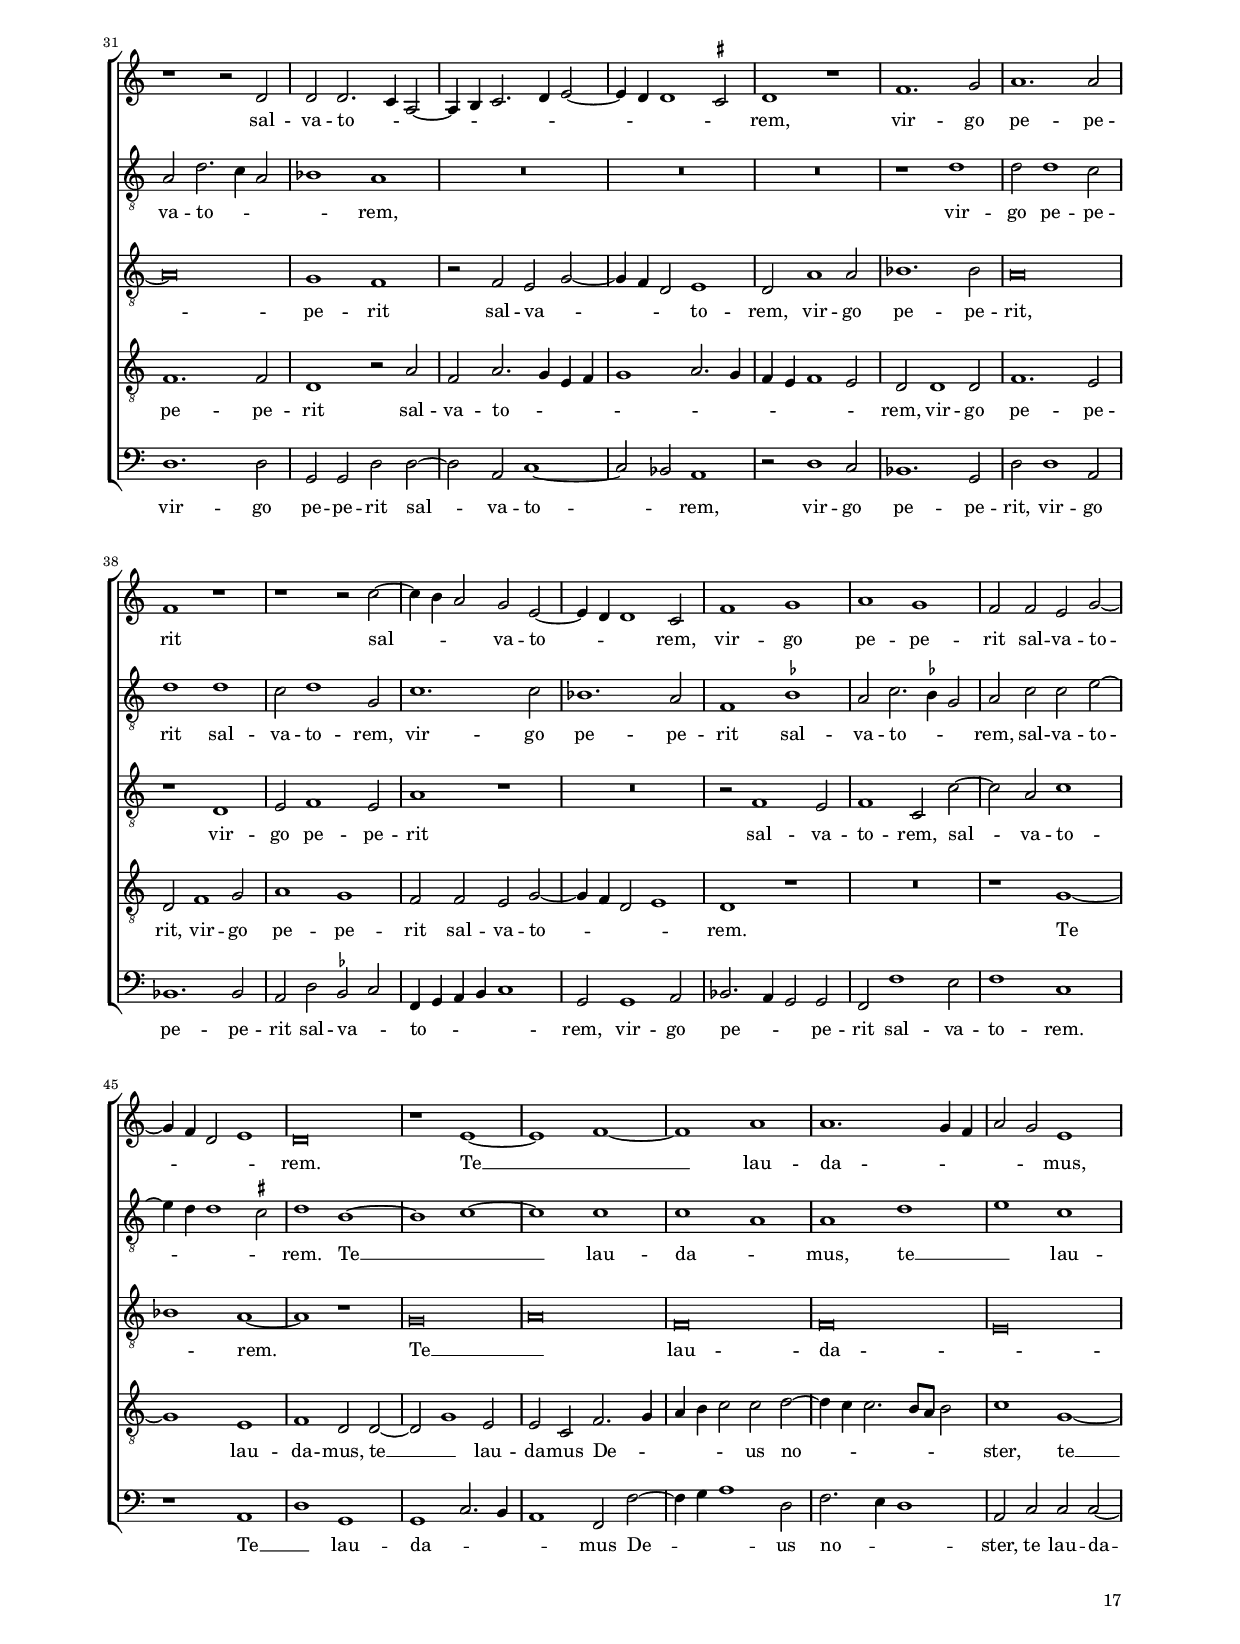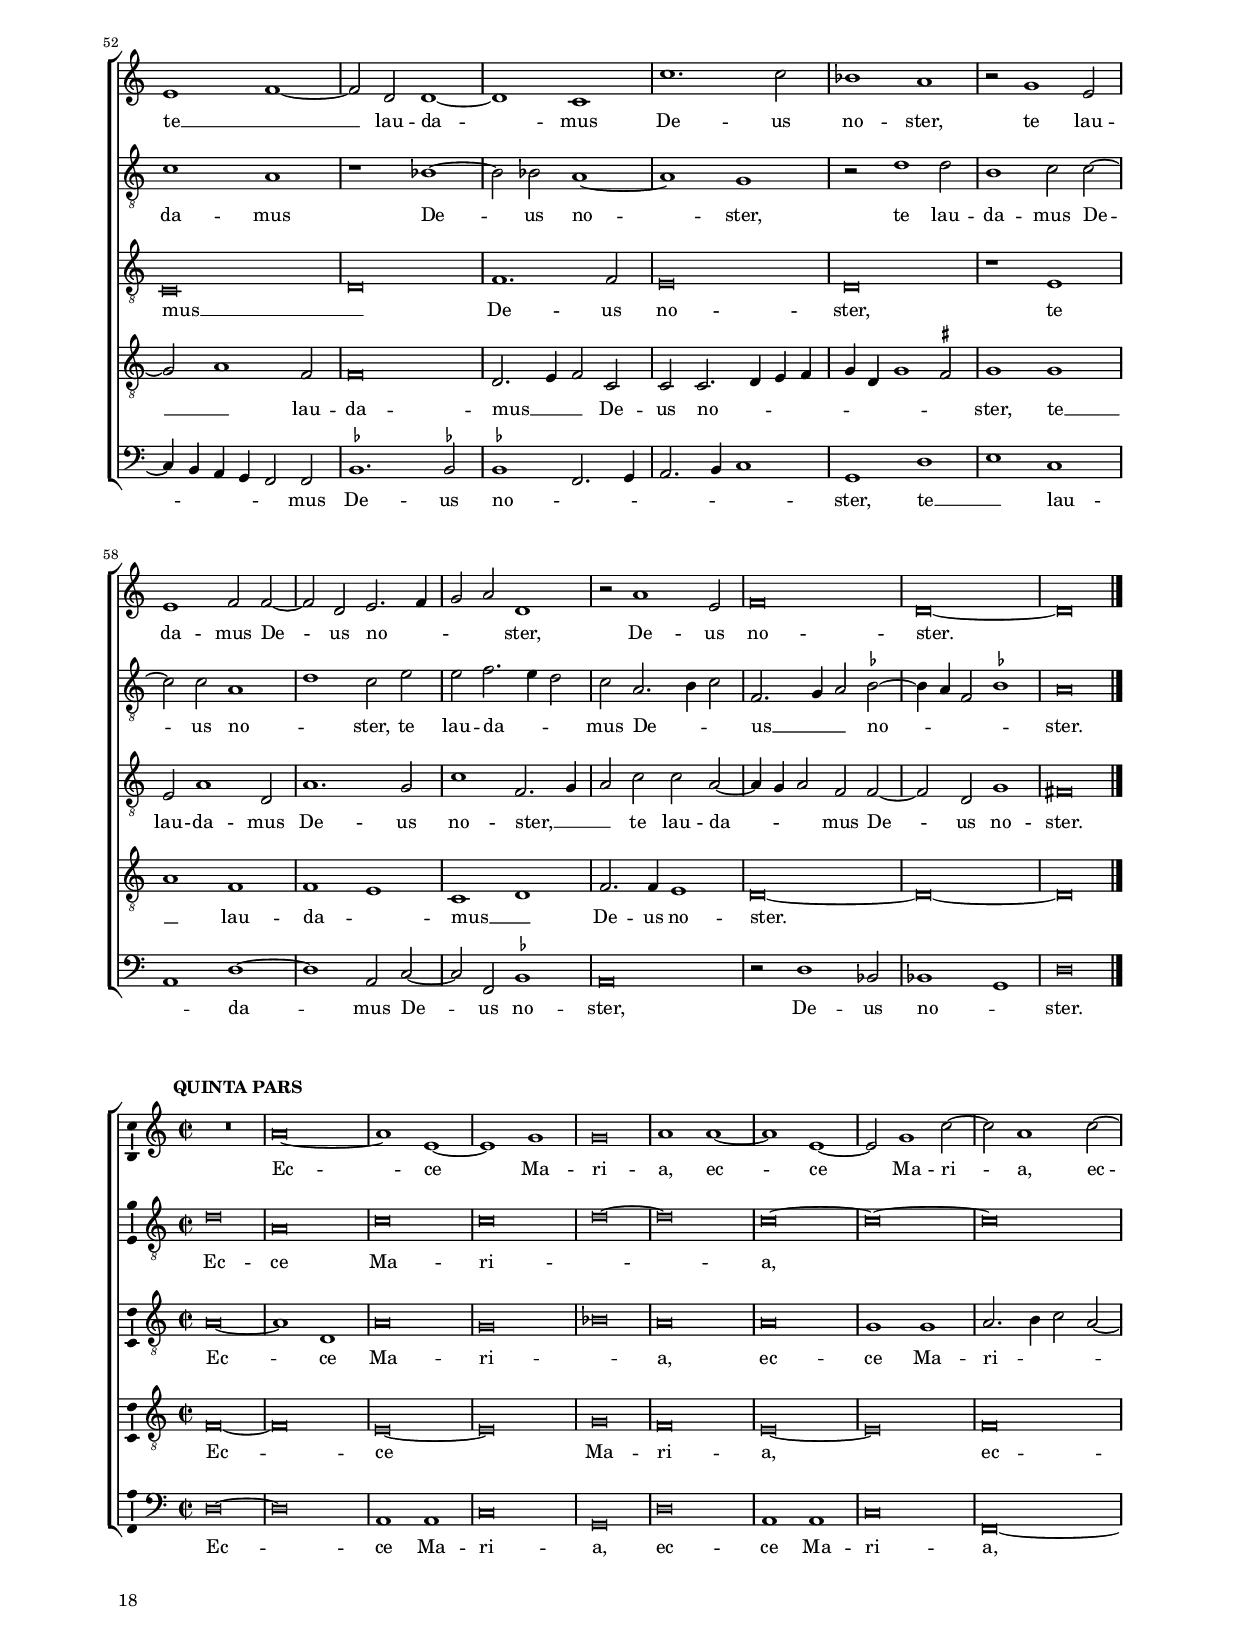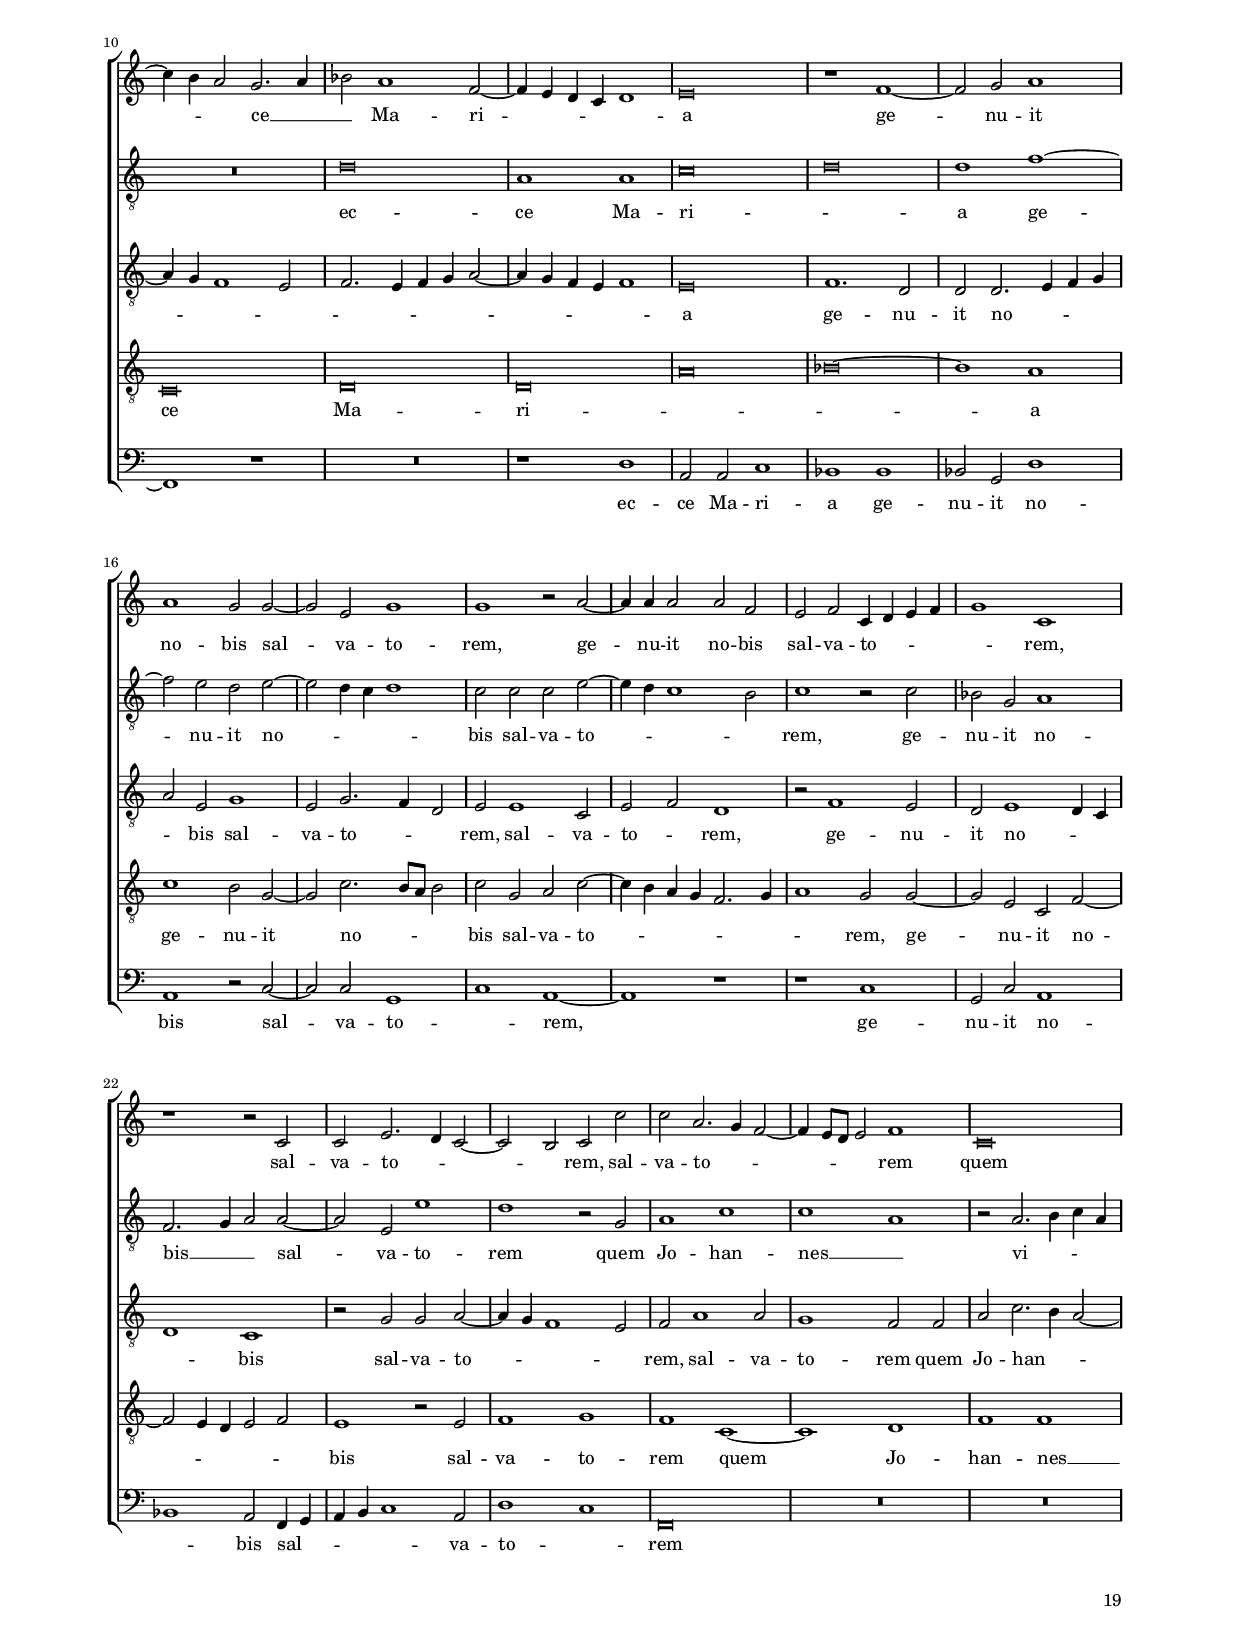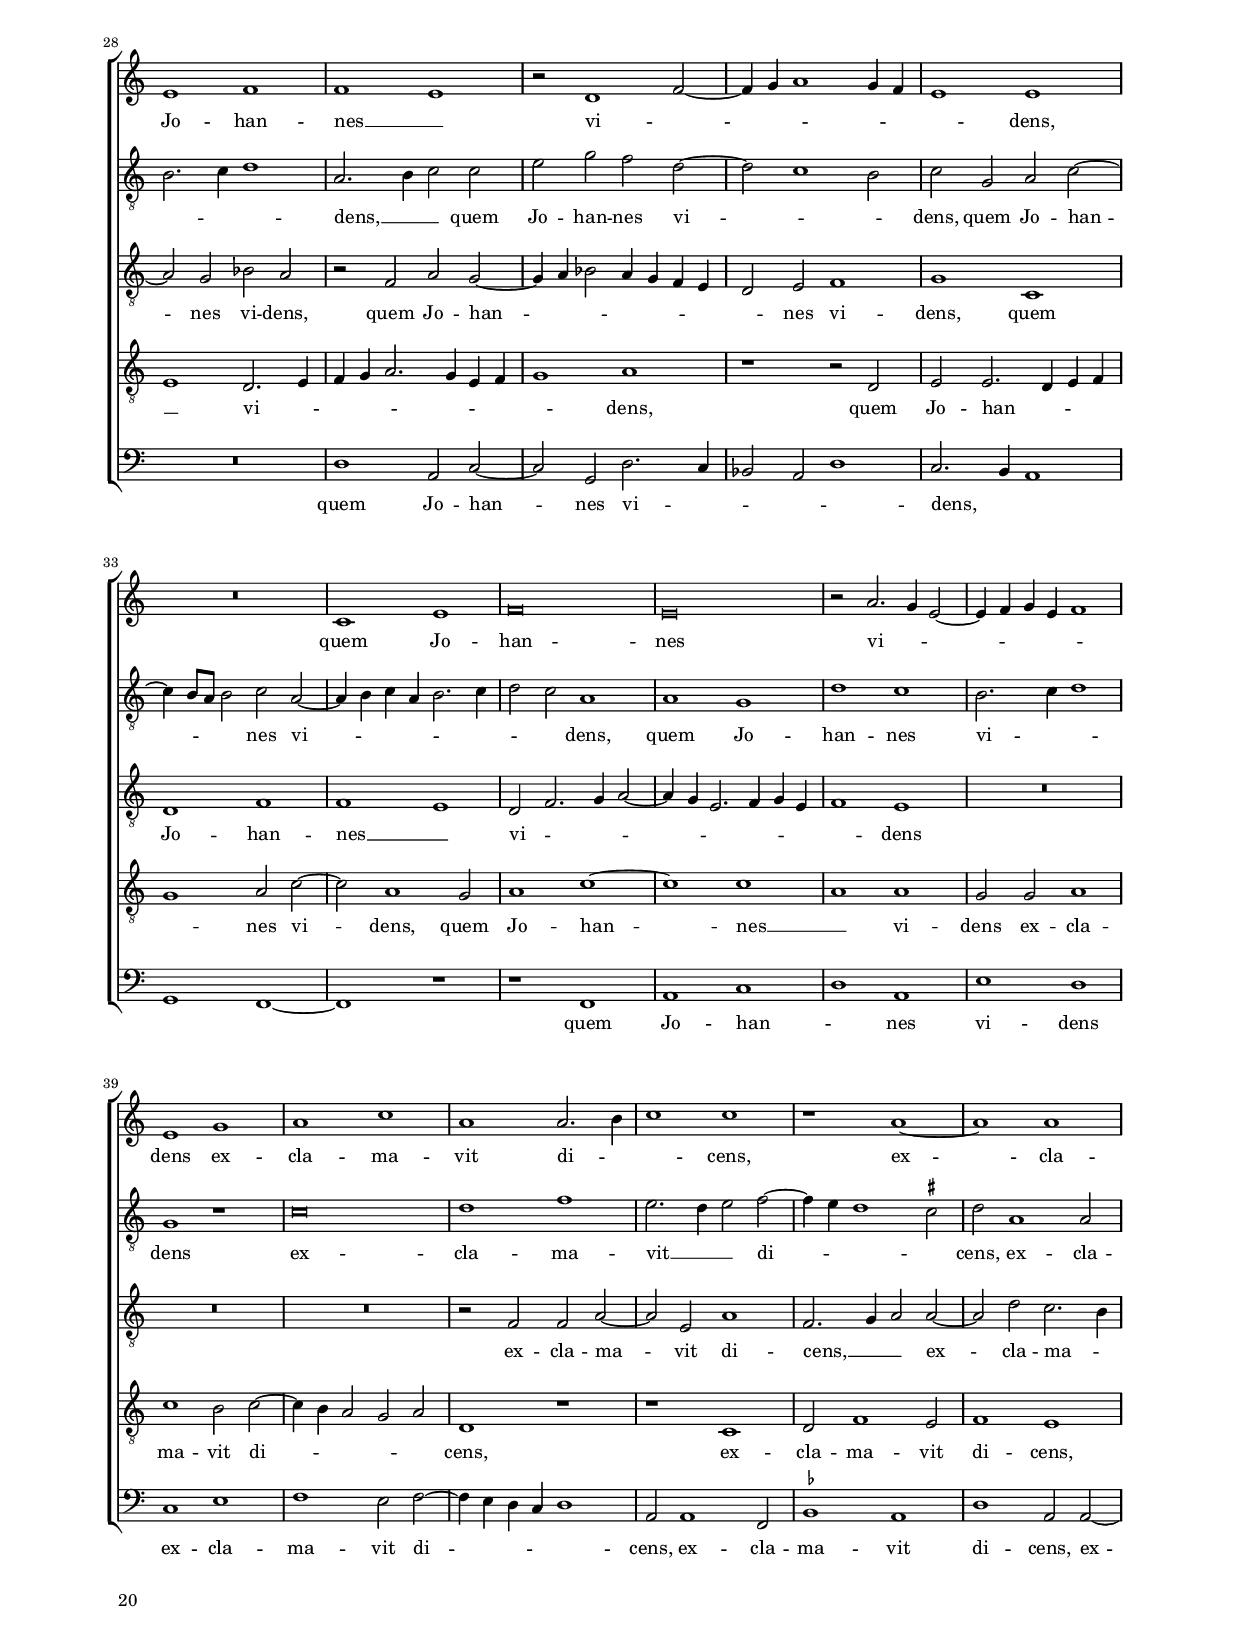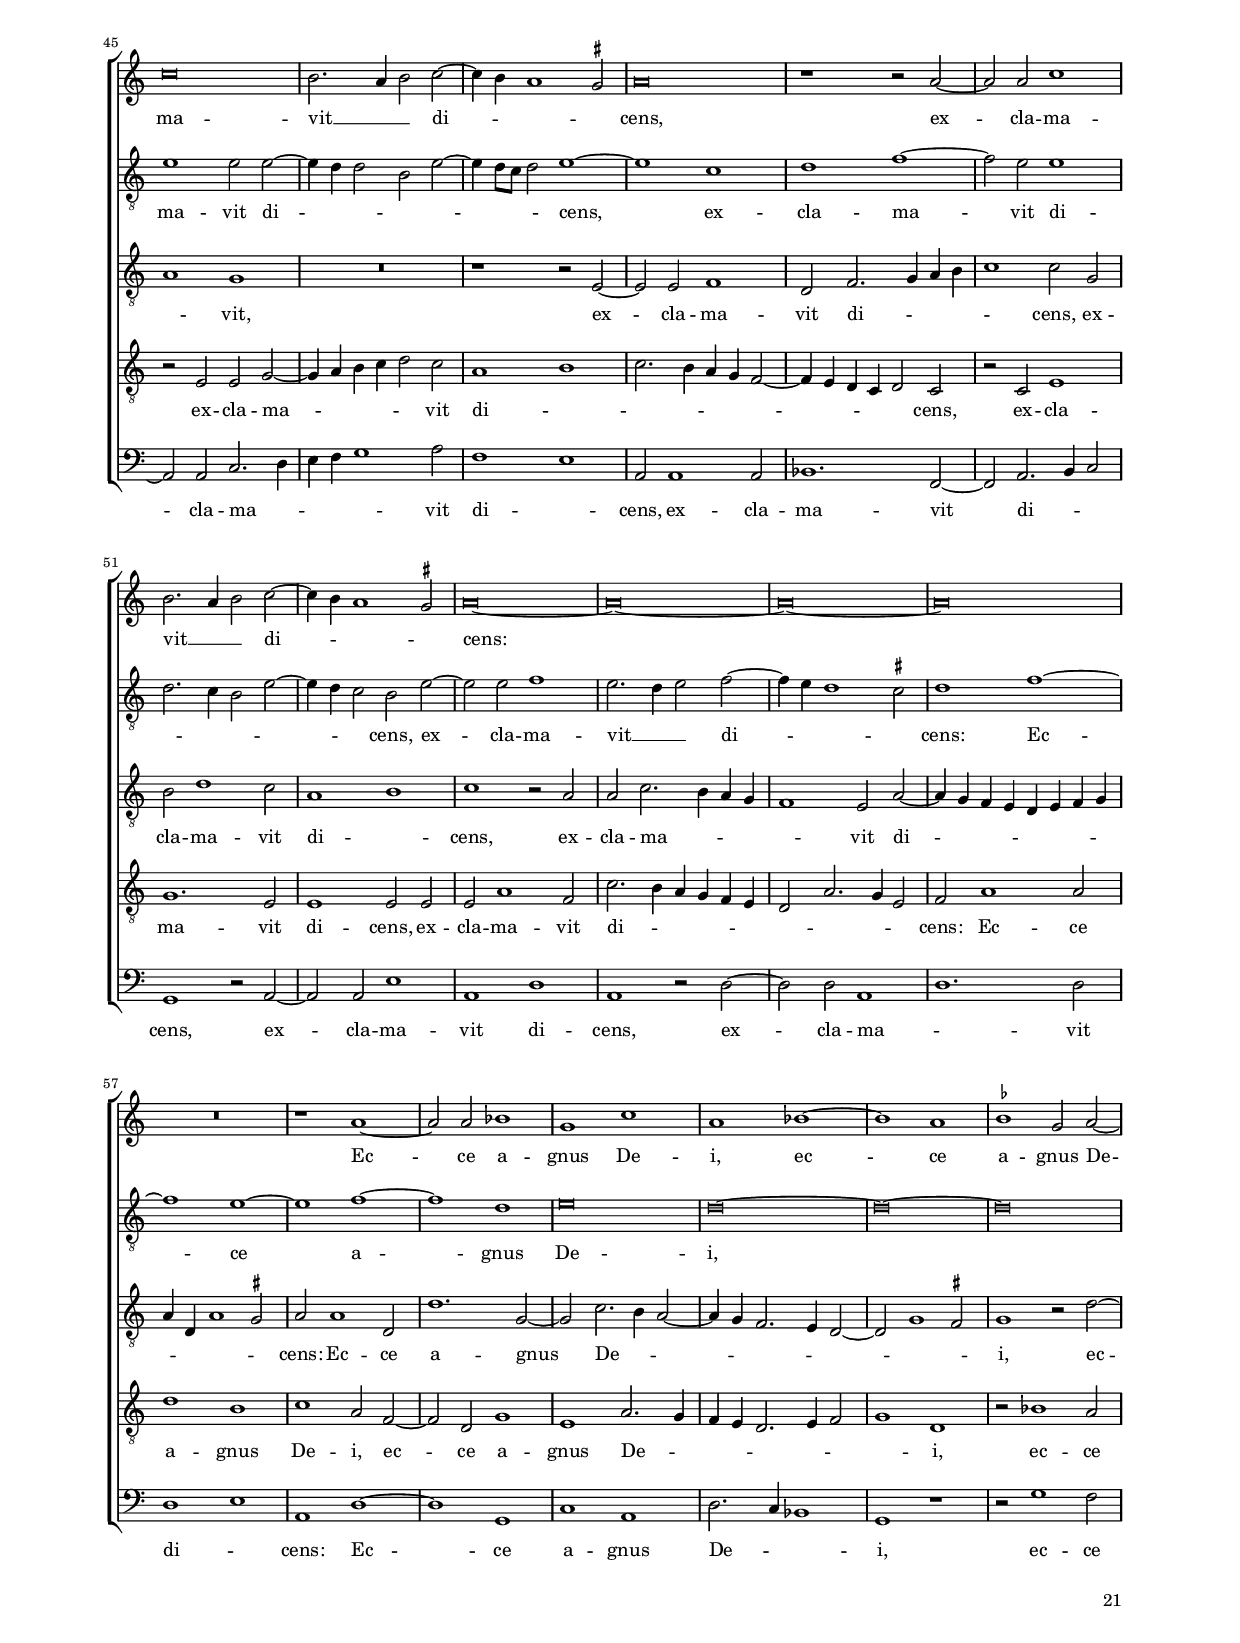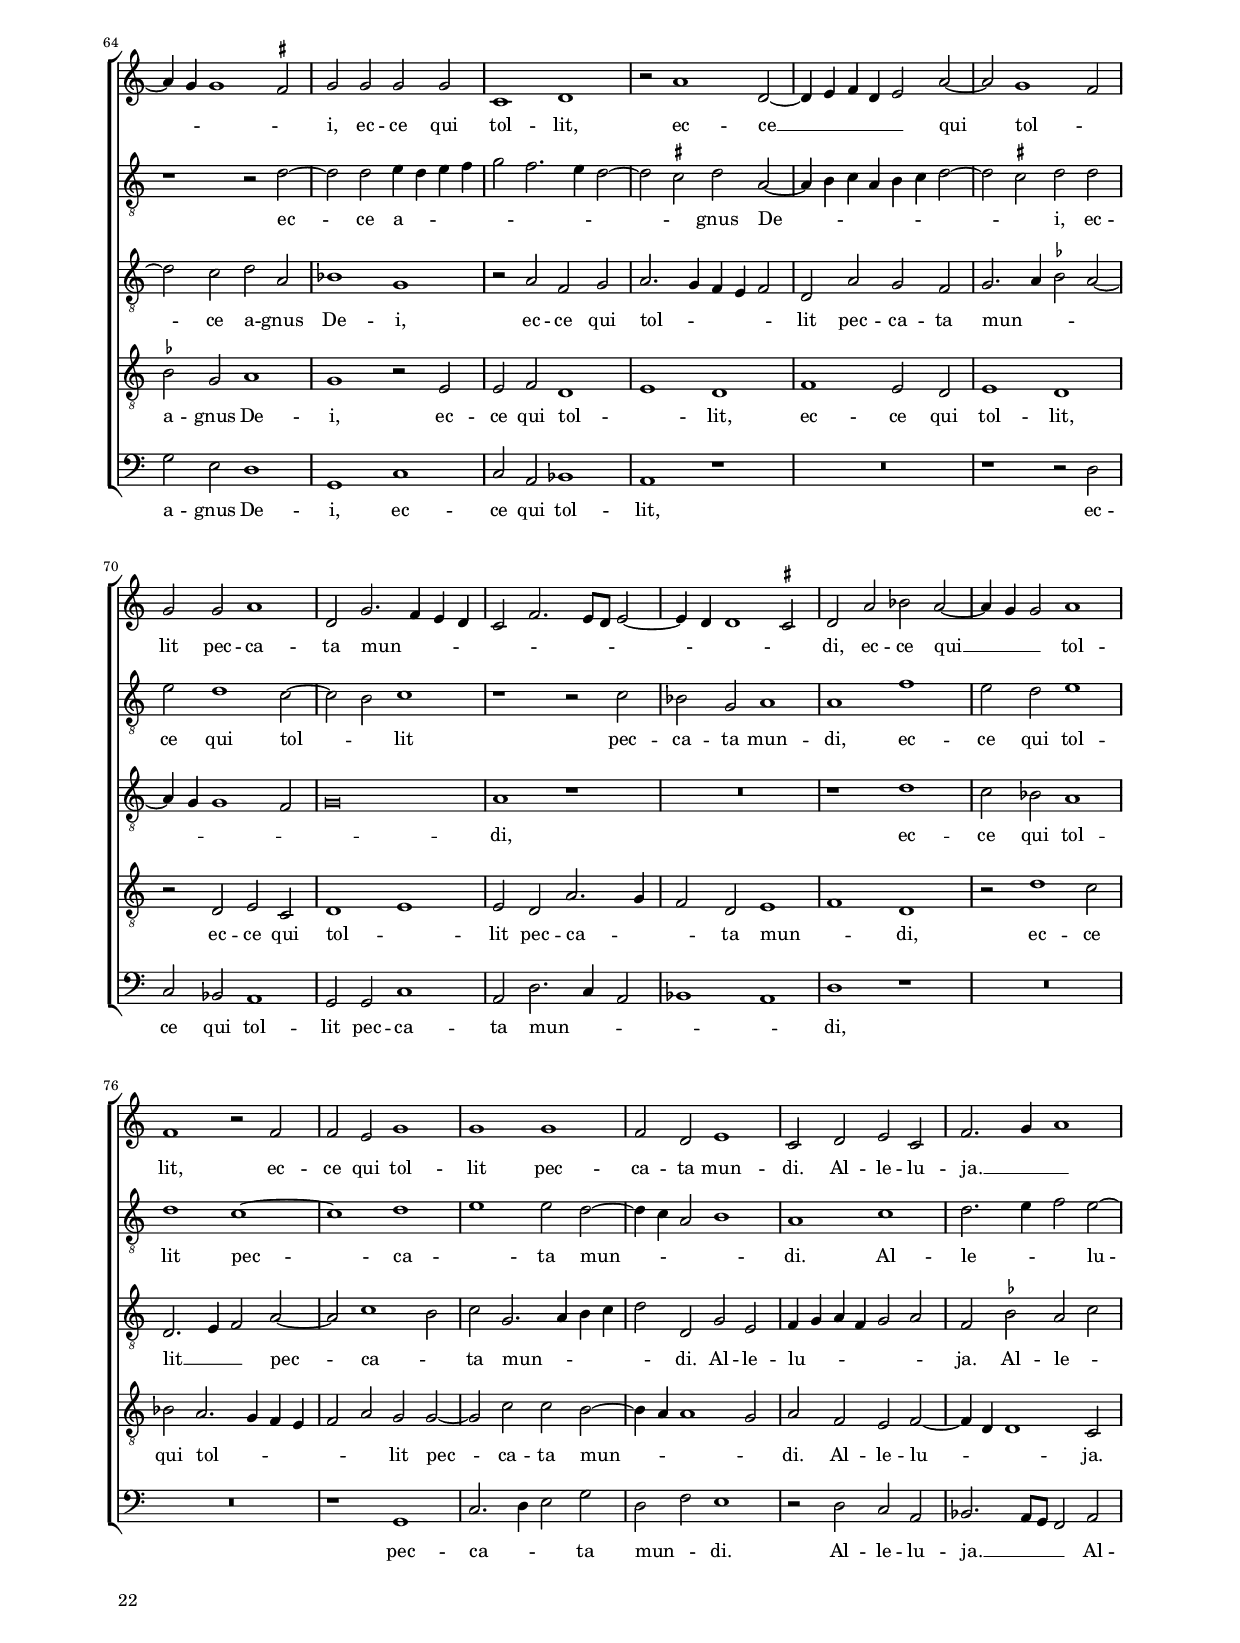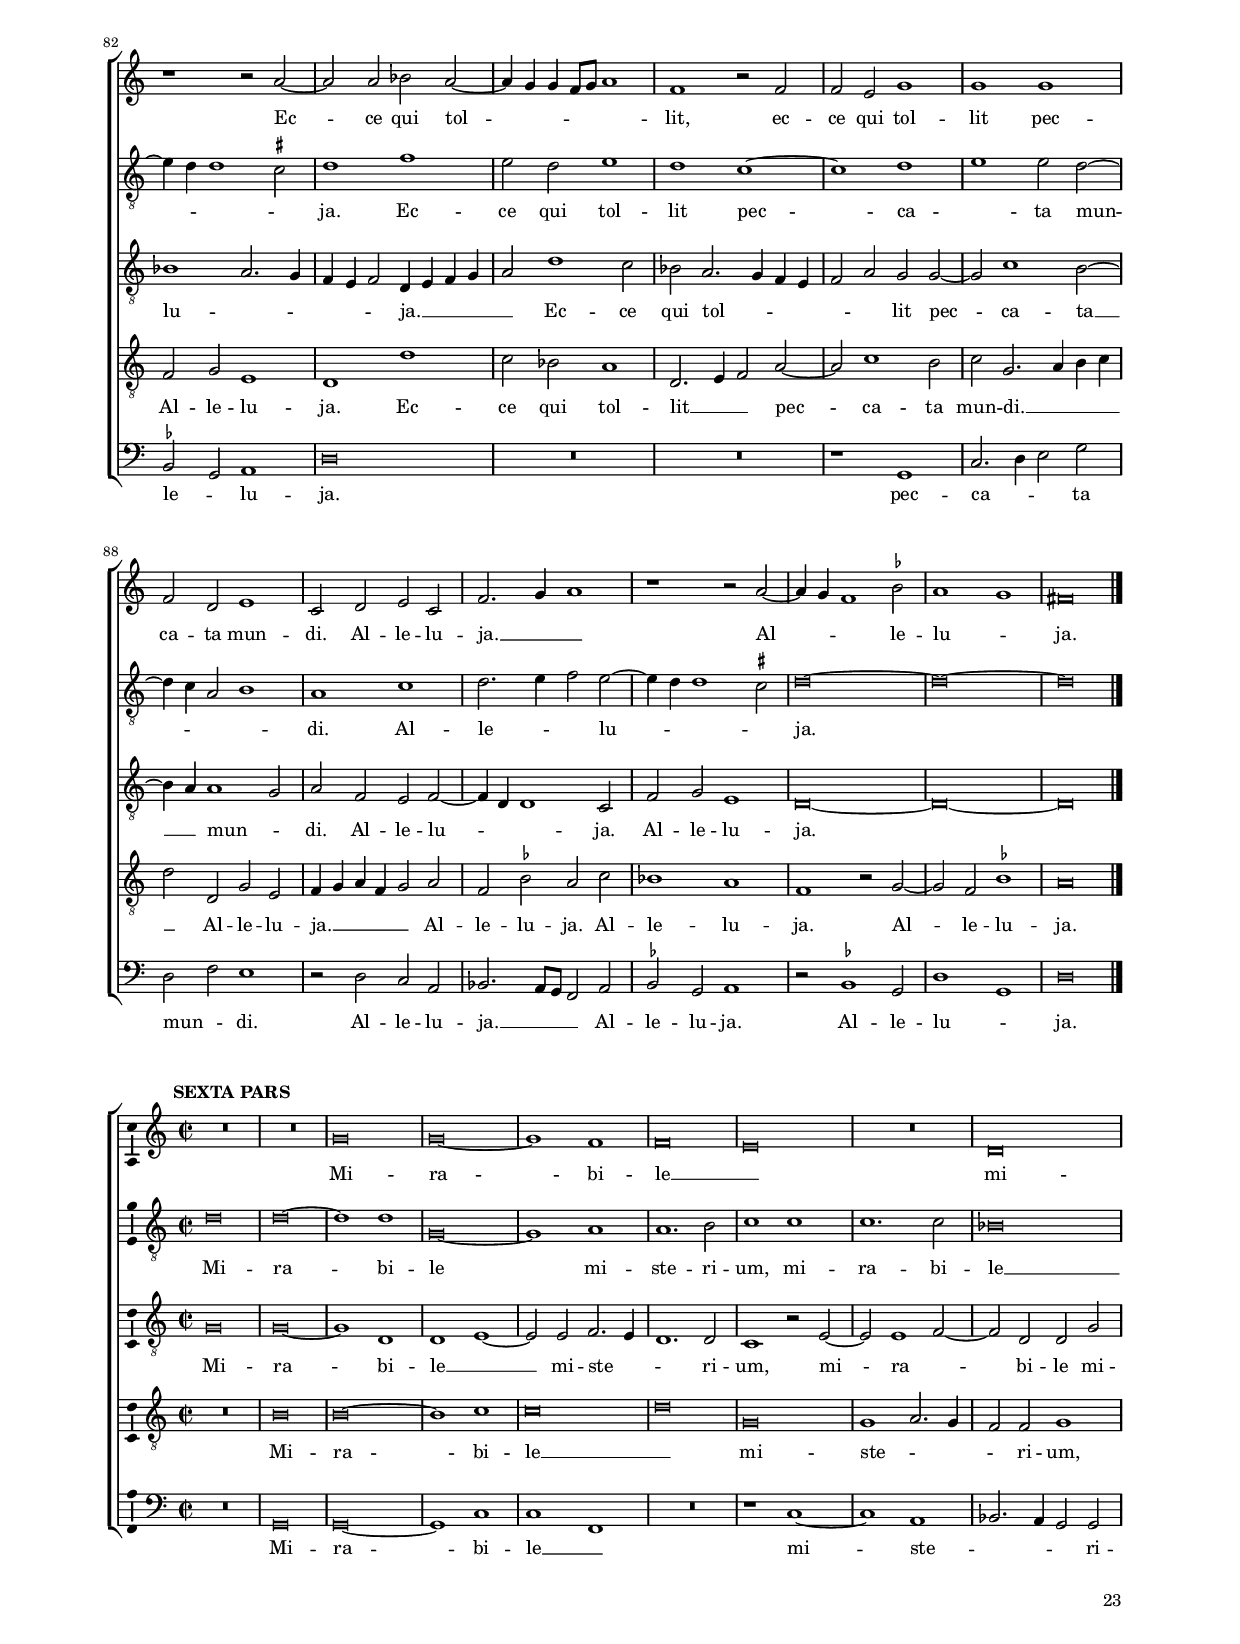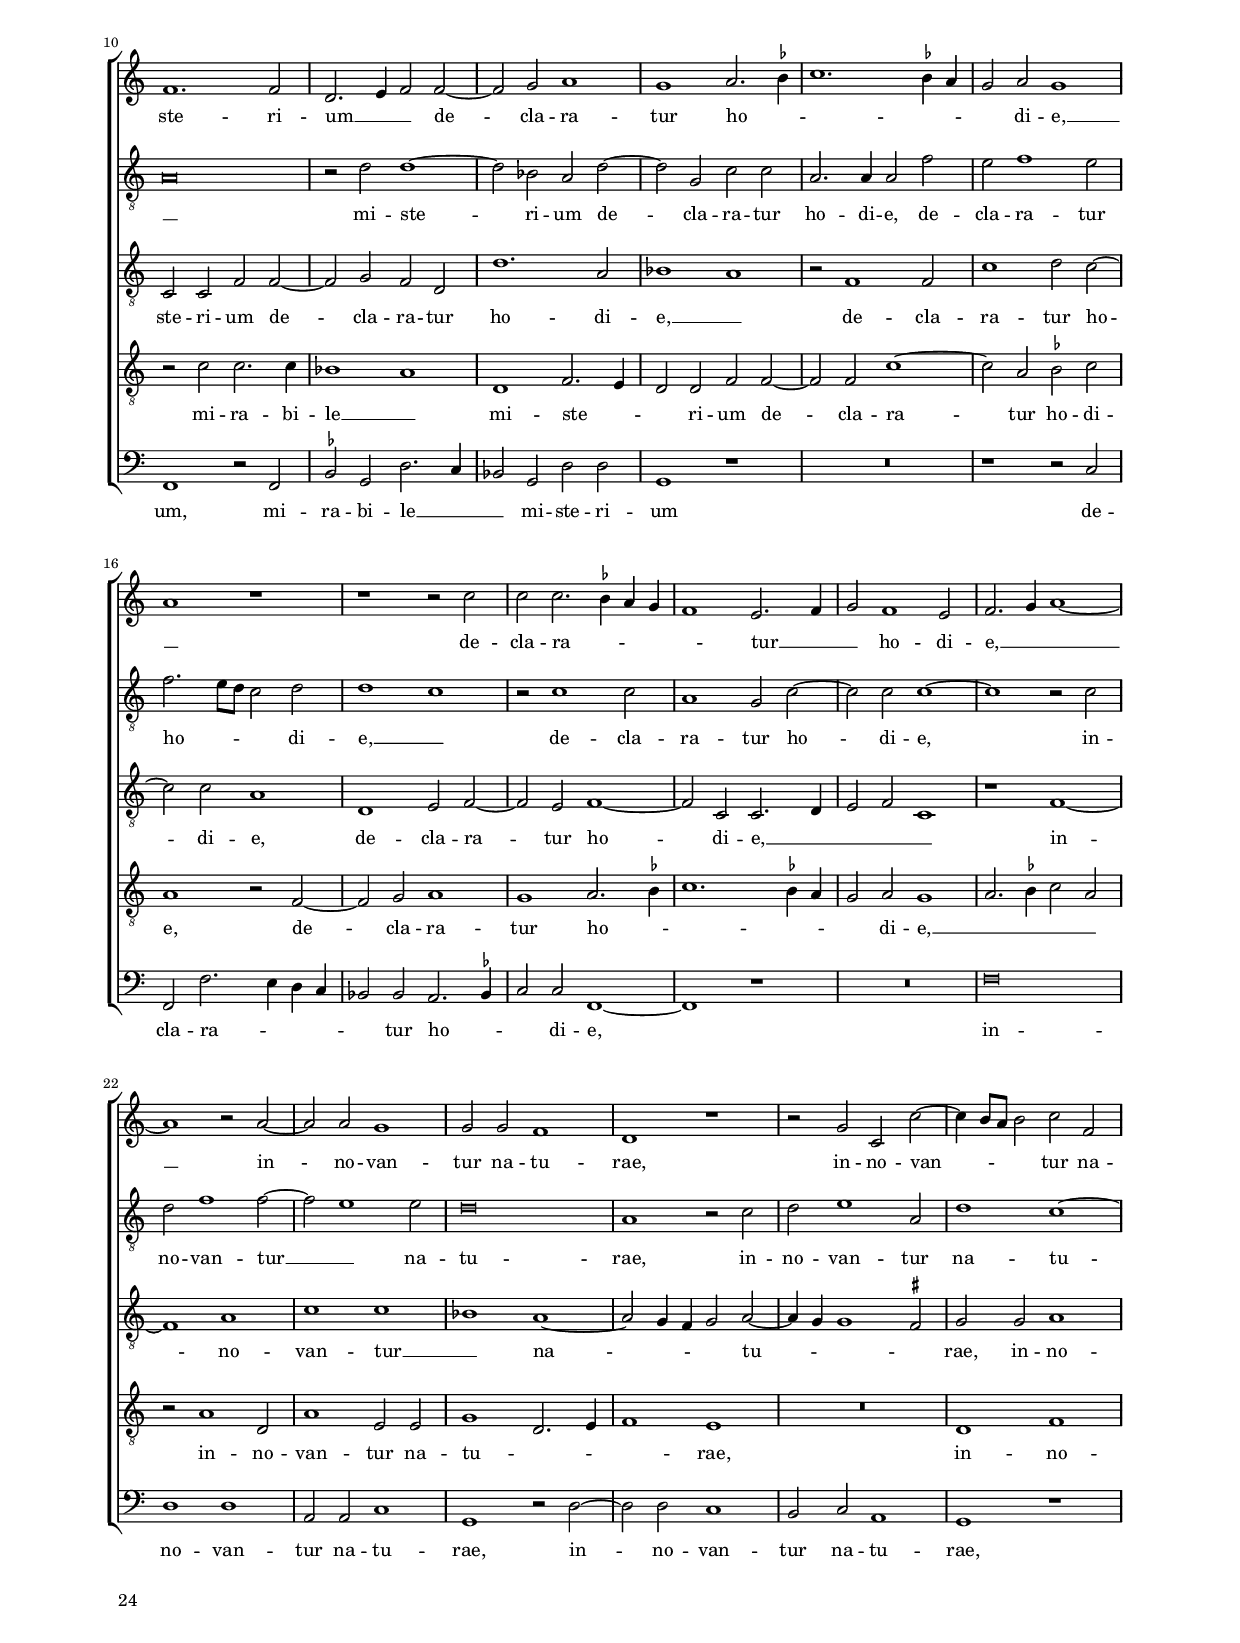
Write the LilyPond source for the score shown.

\header
{
  title="O admirabile commercium"
  composer="Adrian Willaert"
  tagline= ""
}

\version "2.24.3"
\language deutsch
#(set-global-staff-size 15)
% #(set-default-paper-size "letter")
#(ly:set-option 'point-and-click #f)

	
	ficta = { \once \set suggestAccidentals = ##t }
	
	forget = #(define-music-function (music) (ly:music?) #{
		\accidentalStyle forget
		$music
		\accidentalStyle default
		#})


\paper
	{
	top-margin = 1.8 \cm
	bottom-margin = 1.2 \cm
	left-margin = 2 \cm
	right-margin = 2 \cm
	ragged-bottom = ##f
	ragged-last-bottom = ##t
	print-page-number = ##f
	score-system-spacing = #'((basic-distance . 16) (minimum-distance . 14) (padding . 5) (strechability . 250))
	system-system-spacing = #'((basic-distance . 16) (minimum-distance . 14) (padding . 5) (strechability . 250))
	oddFooterMarkup=\markup   \fill-line { "" \fromproperty #'page:page-number-string }
	evenFooterMarkup=\markup  \fill-line { \fromproperty #'page:page-number-string "" }
	last-bottom-spacing = #'((basic-distance . 12) (minimum-distance . 8) (padding . 4))
	systems-per-page = 3
%   page-count = 32
%	min-systems-per-page = 3
	}

global = {
	\key c \major
	\time 2/2 \set Score.measureLength = #(ly:make-moment 2/1)
	\skip 1*2*108 \bar "|."
	}
	

incipitcantus = \markup { \score {
	{
	\set Staff.instrumentName = \markup { \fontsize #1 "Cantus" }
	\key c \major
	\clef mezzosoprano
	s4 \bar ""
	}
	\layout  {
	raggedright = ##t
	indent = 1.8 \cm
	line-width = 2.5 \cm
	\context { \Staff \remove Time_signature_engraver }
	\override Staff.Clef.Y-extent = #'(0 . 0)
	}} \hspace #1 }
      
      
incipitaltus = \markup { \score {
	{
	\set Staff.instrumentName = \markup { \fontsize #1 "Altus" }
	\key c \major
	\clef alto
	s4 \bar ""
	}
	\layout  {
	raggedright = ##t
	indent = 1.8 \cm
	line-width = 2.5 \cm
	\context { \Staff \remove Time_signature_engraver }
	\override Staff.Clef.Y-extent = #'(0 . 0)
	}} \hspace #1 }


incipittenor = \markup { \score {
	{
	\set Staff.instrumentName = \markup { \fontsize #1 "Tenor" }
	\key c \major
	\clef tenor
	s4 \bar ""
	}
	\layout  {
	raggedright = ##t
	indent = 1.8 \cm
	line-width = 2.5 \cm
	\context { \Staff \remove Time_signature_engraver }
	\override Staff.Clef.Y-extent = #'(0 . 0)
	}} \hspace #1 }
      
      
incipitquintus = \markup { \score {
	{
	\set Staff.instrumentName = \markup { \fontsize #1 "Quintus" }
	\key c \major
	\clef tenor
	s4 \bar ""
	}
	\layout  {
	raggedright = ##t
	indent = 1.8 \cm
	line-width = 2.5 \cm
	\context { \Staff \remove Time_signature_engraver }
	\override Staff.Clef.Y-extent = #'(0 . 0)
	}} \hspace #1 }
      
      
incipitbassus = \markup { \score {
	{
	\set Staff.instrumentName = \markup { \fontsize #1 "Bassus" }
	\key c \major
	\clef bass
	s4 \bar ""
	}
	\layout  {
	raggedright = ##t
	indent = 1.8 \cm
	line-width = 2.5 \cm
	\context { \Staff \remove Time_signature_engraver }
	\override Staff.Clef.Y-extent = #'(0 . 0)
	}} \hspace #1 }


cantus =  \relative c'
	{
	R\breve
	R\breve
	f\breve~
	f\breve
%5
	d\breve~
	d\breve
	c\breve
	r1 f~
	f1 f
%10
	g1. g2 |
	g1 f
	g1 a~
	a2 g4 f g2 g
	f1 a
%15
	c2. \ficta b4 a g f2~ |
	f4 g a \ficta b c2 g
	a\breve
	f1 g
	f1 g~
%20
	g2 g g2. a4 |
	\ficta b2 a1 g2~
	g2 f1 e2
	f\breve
	r2 f1 f2
%25
	\ficta b\breve |
	a1 g
	R\breve
	r2 c1 c2
	c2. \ficta b4 a1~
%30
	a2 g a1~ |
	a2 g1 c2~
	c2 h c1
	r2 c c a~
	a2 f f1~
%35
	f1 r |
	f1 g
	f2 e1 c'2~
	c4 h8 a h2 c g
	a1 f2 f~
%40
	f2 \ficta b2. a4 g2~ |
	g4 f f1 e2
	f\breve
	r1 a
	f2. f4 g2 a~
%45
	a4 \ficta b c2 a b! |
	b2 b f2. g4
	a1 r2 c
	c2. \ficta b4 a2 a
	c4 \ficta b a g f e d c
%50
	d2 e c d |
	e2. f4 g e g2~
	g2 f f2. g4
	a2 \ficta b2. a4 g2
	a2 g1 \ficta fis2
%55
	g2. f8 e d2 g~ |
	g2 e g1
	g2 f2. e8 d e2
	a,1 r
	c1 d
%60
	e1. d2 |
	c1 d
	c\breve~
	c1 r
	R\breve
%65
	R\breve |
	f1 g
	a\breve
	g\breve
	f2. g4 a f g2~
%70
	g4 f f1 e2 |
	f1 f
	e1 d
	f2. g4 a2 g~
	g4 f f2 e f~
%75
	f4 e c2 d d |
	c\breve~
	c1 r
	R\breve
	r2 a'1 g2
%80
	e2. f4 g2 d |
	e1 f2 a~
	a4 g f2 e f~
	f4 d d2. e4 f g
	a1 f
%85
	R\breve |
	R\breve
	R\breve
	c1 d
	f1. f2
%90
	f1 g |
	a1 g2. a4
	\ficta b2 a1 g2
	a\breve~
	a\breve
%95
	R\breve |
	R\breve
	r1 a
	a1 c
	a1 g
%100
	b2. a4 g2 f |
	g1 f2. g4
	a1 r
	a1 a
	\ficta b1. f2
%105
	g2 c2. \ficta b4 g2 |
	a2 a a f~
	f2 f f1
	f\breve |	
	}


altus =  \relative c'
	{
	f,\breve
	a\breve
	c\breve
	d\breve~
%5
	d1 b~ |
	b\breve
	g1 c~
	c1 c
	d1. d2
%10
	d1 e |
	e2. d4 c f, f'2~
	f2 e f f~
	f2 f \ficta es2. d4
	c4 \ficta b c1 d2
%15
	g,2 c1 d2~ |
	d4 e f1 e2
	f2 c1 d2~
	d2 c1 c2~
	c2 d \ficta b \ficta es
%20
	d1 e2. f4 |
	g2 f e1
	R\breve
	c1 d
	c1 d~
%25
	d2 d d2. e4 |
	f2 e1 d2~
	d2 c1 h2
	c1 c~
	c2 c c2. d4
%30
	e1. f2~ |
	f2 e4 d e1
	d1 r
	c1 f
	f2. e4 d2 c
%35
	d1 c2 c |
	d1. c2
	c2 c2. d4 e f
	g2. f4 e d e2
	a,2 c d1
%40
	d2 d d1 |
	c\breve
	a1 f2. f4
	g2 a2. \ficta b4 c a
	b2. a4 g2 f
%45
	c'1 d~ |
	d2 d d c~
	c2 f1 e2
	f1 r2 c
	c1 d
%50
	g,2 c1 h4 a |
	h2 c r c
	c1. d2
	e2 f g d
	d\breve
%55
	h1 h2. c4 |
	d2 c1 h2
	c1 r2 c
	c2 a4 h c d e2
	a,2 c1 h2
%60
	c2 c1 h2 |
	e1 g2 d
	e2 a,4 h c d e2
	a,2 c1 h2
	c2 c2. d4 e2
%65
	a,2 f'1 e2 |
	f4 e d c b1
	a2 c1 d2
	e1. d2~
	d2 c2. d4 e2
%70
	c2 d g, c |
	a2 c1 h2
	c2 g r d'~
	d4 c c2. d4 e2
	d2 c2. \ficta b4 a g
%75
	a2. g4 f2 g |
	a1 r1 
	r2 c1 b2~
	b2 a2 d1~
	d2 d c1
%80
	g\breve~ |
	g1 a
	c1. c2
	b1 b
	a2 c1 \ficta b2~
%85
	\ficta b2 g c1 |
	c1 f,2 f'
	f2 d c c~ 
	c4 f, f'2. e4 d c
	d2 c r2 d
%90
	d1. c2 |
	a1 e'2. f4
	g2 f d1
	d2. e4 f2 d
	c2 f1 e4 d
%95
	e1 c |
	r2 g' f f~ 
	f4 e8 d e2 f c~ 
	c2 d e f
	c2. d4 e f g2~
%100
	g4 f d2. e4 f2~ |
	f2 e f c~ 
	c2 d e f
	c2 f2. e4 d2~ 
	d4 c b a g2 d'~
%105
	d4 e f1 e2 |	
	f2 c d d~
	d2 c b1
	a\breve |
	}


tenor =  \relative c'
	{
	R\breve
	R\breve
	R\breve
	f,\breve~
%5
	f\breve |
	d\breve
	e\breve
	e1 f~
	f2 f d1~
%10
	d2 g1 c2~ |
	c4 \ficta b g2 a b!
	g1 r2 c~
	c2 d \ficta b c
	c2 a2. g4 f2~
%15
	f2 e f4 e d c |
	d2 d c c'
	c4 \ficta b a g f e f g
	a2 a c g
	a2 b g c~
%20
	c2 h c g~ |
	g2 d a' e
	f1 g
	f1 r2 d
	f1. d2
%25
	d1 d2 f~ |
	f4 e8 d c4 d e f g d
	f2 e d1
	e1 f2 f
	f2 a2. \ficta b4 c2
%30
	c2 c2. \ficta b4 a g |
	a2 \ficta b c g~
	g4 f d2 f2. g4
	a1 r
	f1. f2
%35
	f2. g4 a1 |
	\ficta b1. a4 g
	a1 g~
	g\breve
	r1 f
%40
	\ficta b1 \ficta b! |
	a1 g
	f2 f1 d2~
	d4 d e2 r f
	f2 d e f~
%45
	f4 g a2 d, d |
	\ficta b'1. a2
	a2 c c2. \ficta b4
	a2 a c4 \ficta b a g
	f2. e4 d2 g
%50
	g2 c, f1 |	
	e\breve
	r2 a a2. \ficta b4
	c4 a d2. c4 b2
	a2 \ficta b a1
%55
	g1 r2 d |
	d2 e1 d2
	e2 f c1~
	c2 d c1
	r1 r2 f
%60
	e2 c4 d e f g2 |
	c,2 c'1 h2
	c1 r
	r2 a2. g4 f2
	e2 f1 e2
%65
	a2. g4 a \ficta b c2 |
	f,2 \ficta b1 g2
	c4 \ficta b a g f2 d
	g1 g
	r2 a a c~
%70
	c2 h c1~ |
	c2 a1 g4 f
	g2 c2. b4 b2
	a2. g4 f2 c'
	b2 a2. g4 f e
%75
	d4 c f1 d2 |
	f2 e a1
	a1 g
	f1 \ficta b
	a2 a2. g4 e f
%80
	g4 c, c'1 h2 |
	c2 c1 c2
	a1. a2
	f2. e4 d c d2
	c2 c1 d2~
%85
	d2 e f f~ |
	f4 e8 d e2 f1
	d1 e
	f2. f4 d2 g
	d2 f2. e4 d c
%90
	d2 \ficta b'1 g2 |
	c1 c
	d2. c4 b1
	a2 a1 a2~
	a4 \ficta b c2 f,1
%95
	g2 c2. \ficta b4 a g |
	a4 \ficta b c2 a2. g8 f
	g1 f
	r1 r2 a
	a2 c1 g2
%100
	d'2. c4 b1 |
	g1 a
	a1 c
	a\breve
	g1 b2. a4
%105
	g2 f g1 |	
	f\breve~
	f\breve~
	f\breve |       
	}


quintus  =  \relative c'
	{
	c\breve~
	c\breve
	a\breve~
	a\breve
	b1. a4 g
%6
	f1 g~ |
	g1 g
	a1. a2
	d,1 \ficta b'~
	\ficta b1 g
%11
	c1. d2 |
	c2 c c4 \ficta b a g
	a2 b g1
	a1 f
	g1 a~
%16
	a2 g4 f g2 g |
	f1. f2
	f1 c
	R\breve
	r1 r2 c'
%21
	d1 c |
	a2. \ficta b4 c2 g
	a2 a b1
	a1 r2 f
	g1 f
%26
	c'1. b2 |
	a2 g g1
	g1 a
	a2 f1 e2~
	e2 e a4 g f e
%31
	d2 g e2. f4 |
	g1 a
	f2. e8 d c2 c
	c2 d4 e f g a2
	d,2 f1 e2
%36
	f4 e d c d2 e |
	f2 c r c'
	d1 c2 c~
	c4 \ficta b a1 d,2~
	d4 e f2 g1
%41
	c,1 r |
	c'1 d~
	d2 c c1
	d1 c
	r2 f,1 g2~
%46
	g2 f f1~ |
	f1 g
	f2 f f2. g4
	a1. \ficta b2~
	\ficta b2 a4 g a2 a
%51
	g\breve |
	R\breve
	r2 d d2. e4
	fis2 g d1~
	d1 g~
%56
	g1 g~ |
	g2 a1 g2
	f1 g
	f2 a1 g4 f
	g1 g~
%61
	g2 a g1 |
	c,2 f1 e2
	f1 f
	g2 a1 g2
	f2 d4 e f g a2
%66
	d,2 f1 e2 |
	f1 a
	h2 c1 h2
	a1 c2. h4
	a2 f g1
%71
	f2. e4 d1 |
	c1 g'
	f1 r
	R\breve
	R\breve
%76
	r1 r2 f~ |
	f2 e1 d2~
	d2 f1 g2~
	g2 f e1~
	e2 d4 c d1
%81
	c\breve |
	r1 c
	d1 f~
	f2 f f1
	g1 a
%86
	g2. a4 b2 a~ |
	a2 g a a
	a1 a2 \ficta b
	a1 d,2 f
	f4 e d c d2 e
%91
	f2 e2. f4 g2~ |
	g2 d g1
	f1 r
	a1 a2. \ficta b4
	c2 g a f~
%96
	f2 e f4 g a \ficta b |
	c2. \ficta b4 a g a2~
	a2 g4 f g2 f
	f1 e2. f4
	g2 g1 d'2
%101
	c1 c |
	r2 f, g a~
	a2 f f1
	d2 d' d b~
	b2 a c1
%106
	c2 a1 a2 |
	b2 a d1
	c\breve |
	}


bassus  =  \relative c
	{
	R\breve
	f\breve~
	f\breve
	d\breve
%5
	b\breve~ |
	b1 g
	c\breve
	a1 f
	\ficta b\breve
%10
	g1 c2. c4 |
	c1 r
	c1 f2. e4
	f2 d \ficta es \ficta es!
	f2 f f d
%15
	c1 r |
	r1 c
	f2. g4 a2 d,~
	d2 f1 e2
	f2 d \ficta es2. f4
%20
	g1 c, |
	r1 r2 c
	d1 c
	r2 f, \ficta b1
	f1 \ficta b2. a4
%25
	g1 \ficta b2. a8 g |
	f4 g a \ficta b c2 g
	a2 c g1
	c1 r
	f,1 f2 a~
%30
	a4 h c2 a d~ |
	d2 g, c1
	g1 r2 f~
	f2 f f2. g4
	a2 \ficta b1 a2
%35
	\ficta b1 a2 c |
	b2. a4 g2 c
	f,4 g a \ficta b c1
	r1 c
	f2. e4 d2. c4
%40
	b1 g |
	a2. \ficta b4 c1
	f,2 f \ficta b1
	\ficta b2 a f1
	\ficta b1 r
%45
	r1 r2 g~ |
	g2 b1 f2
	f1 c'
	f,\breve~
	f1 r
%50
	R\breve |
	r2 c' c2. d4
	e2 f2. e4 d2
	c2 b g1
	R\breve
%55
	g1 g2. a4 |
	h2 c g g
	c2 f,4 g a h c2
	f,2 f'1 e2
	f2. e4 d1
%60
	c1 r |
	r1 r2 g'
	g2 a1 g2
	f2. e4 d1
	c2 f, c'1
%65
	d1. c2 |
	b2. a4 g1
	f1 r2 f'
	e2 c4 d e f g2
	d2 f1 e2
%70
	f2 d c1 |
	f,1 r
	R\breve
	R\breve
	R\breve
%75
	r1 \ficta b |
	a1 f2 f~
	f4 g a \ficta b c2 g
	d'2. c4 b a g2
	d'1 a2 c~
%80
	c2 c g1 |
	r f~
	f1 a
	\ficta b1. \ficta b!2
	f2. g4 a2 \ficta b~
%85
	\ficta b4 g c2 f, f |
	c'2 c d2. c4
	b1 a
	f1 r
	r2 f \ficta b1
%90
	\ficta b2 \ficta b! g c |
	f,4 g a \ficta b c1
	R\breve
	d1 d
	f1 d
%95
	c1 f2. e4 |
	d2 c d1
	c2 c d f~
	f4 e d2 c f,~
	f4 g a h c1
%100
	g1 r |
	c1 f2 f~
	f4 e d2 c f~
	f4 e d c d1
	g,1 r
%105
	r1 c |
	f1 d2. c4
	b2 f b1
	f\breve |
	}


lyricscantus = \lyricmode {
	O __ _ _ ad -- mi -- ra -- bi -- le com -- mer -- _ _ _ _ ci -- um,
	com -- mer -- _ _ _ _ _ _ _ _ ci -- um,
	cre -- a -- tor ge -- ne -- ris __ _ _ hu -- ma -- _ _ ni
	a -- ni -- ma -- _ tum,
	a -- ni -- ma -- _ _ tum cor -- pus su -- _ mens,
	cor -- pus su -- _ mens
	de vir -- gi -- ne na -- _ _ _ sci,
	de vir -- gi -- ne na -- _ _ _ _ _ sci,
	de vir -- gi -- ne na -- _ _ sci
	di -- gna -- tus est, __ _ _
	di -- gna -- _ _ tus est, __ _ _ _ _ _ _ _ _ 
	di -- gna -- tus est, __ _ _ _ _ 
	di -- gna -- _ _ _ _ _ _ _ tus est, __ _ _ _
	et pro -- ce -- dens ho -- _ _ _ mo,
	et pro -- ce -- dens ho -- _ mo,
	et pro -- ce -- dens ho -- _ _ _ _ _ _ _ mo
	si -- _ ne se -- _ _ _ _ _ _ _ _ _ _ mi -- ne,
	si -- ne se -- _ _ mi -- ne,
	lar -- gi -- _ _ tus est, __ _ _ _ _ _ _ _
	lar -- gi -- _ tus est no -- _ _ _ _ _ _ bis
	su -- am __ _ de -- i -- ta -- _ _ _ _ tem, __ _ _
	su -- am __ _ de -- i -- ta -- _ _ tem,
	su -- am de -- i -- ta -- tem.
	}


lyricsaltus = \lyricmode {
	O __ _ _ _ _ _ ad -- mi -- ra -- bi -- le com -- mer -- _ _ _ _ ci -- um,
	ad -- mi -- ra -- _ _ _ _ bi -- le com -- mer -- _ _ ci -- um,
	cre -- a -- tor ge -- ne -- ris hu -- ma -- _ _ _ _ ni,
	cre -- a -- tor ge -- ne -- ris __ _ _ hu -- ma -- _ _ ni
	a -- ni -- ma -- _ _ _ _ _ _ tum cor -- _ pus __ _ _ _ su -- mens
	de vir -- gi -- ne na -- _ _ _ _ _ _ _ _ sci,
	de vir -- gi -- ne na -- sci,
	de vir -- gi -- ne na -- _ _ _ _ _ _ sci,
	de vir -- gi -- ne na -- _ _ sci
	di -- gna -- _ tus __ _ _ _ _ est,
	di -- gna -- _ _ _ _ tus est,
	di -- gna -- _ _ _ tus est,
	et pro -- ce -- _ _ _ _ dens ho -- _ mo,
	et pro -- ce -- dens,
	et pro -- ce -- _ _ _ _ dens ho -- _ mo,
	et __ _ _ pro -- ce -- dens ho -- _ _ _ _ mo,
	et pro -- ce -- dens ho -- _ _ _ _ mo,
	et pro -- ce -- dens ho -- mo
	si -- _ _ _ _ ne se -- _ _ _ _ _ _ mi -- ne,
	si -- _ ne se -- mi -- ne,
	lar -- gi -- _ tus est no -- bis,
	lar -- gi -- tus est no -- bis,
	lar -- gi -- tus est no -- _ _ _ _ _ _ bis,
	lar -- gi -- tus est no -- _ _ bis
	su -- am __ _ _ de -- i -- ta -- _ _ _ tem,
	de -- i -- ta -- _ _ _ tem,
	su -- am de -- i -- ta -- _ _ _ _ _ _ _ _ _ tem,
	su -- am de -- i -- ta -- _ _ _ _ _ _ _ _ _ _ _ tem,
	su -- am de -- i -- ta -- tem.
	}


lyricstenor = \lyricmode {
	O __ _ ad -- mi -- ra -- bi -- le com -- mer -- _ _ _ ci -- um,
	o ad -- mi -- ra -- bi -- le __ _ _ com -- mer -- _ _ _ _ ci -- um,
	cre -- a -- _ _ _ _ _ _ _ _ tor ge -- ne -- ris hu -- ma -- _ _ ni,
	ge -- ne -- ris hu -- ma -- _ ni,
	cre -- a -- tor ge -- ne -- ris __ _ _ _ _ _ _ _ _ _ hu -- ma -- _ ni
	a -- ni -- ma -- _ _ tum cor -- _ _ _ _ _ pus su -- _ _ mens, __ _ _
	a -- ni -- ma -- _ _ _ _ _ _ tum cor -- _ pus __ _ su -- mens
	de vir -- gi -- ne,
	de vir -- gi -- ne na -- _ _ sci
	di -- gna -- tus est,
	di -- gna -- _ _ tus est, __ _ _ _ _ _ _ 
	di -- gna -- tus est, __ _
	di -- gna -- _ _ _ _ _ _ _ tus est, __ _
	et pro -- ce -- _ _ dens ho -- _ mo,
	et pro -- ce -- _ _ _ _ dens ho -- _ mo,
	et __ _ _ pro -- ce -- dens ho -- _ _ _ _ mo,
	et pro -- ce -- _ _ _ _ dens ho -- mo,
	et pro -- ce -- _ dens ho -- _ _ _ _ _ _ mo __ _ _ 
	si -- ne se -- _ _ _ _ _ _ _ _ mi -- ne,
	si -- _ ne se -- mi -- ne, __ _ _ _ _ _ _ _ _
	si -- ne se -- mi -- ne, __ _ _ _ _ _
	lar -- gi -- tus est no -- _ _ _ bis,
	lar -- gi -- _ tus est no -- bis,
	lar -- _ _ _ _ gi -- tus est no -- _ _ _ bis
	su -- am __ _ _ de -- i -- ta -- _ _ _ _ _ _ _ _ _ _ tem,
	su -- am de -- i -- ta -- _ _ tem,
	su -- am __ _ de -- i -- ta -- _ _ _ _ tem.
	}


lyricsquintus = \lyricmode {
	O __ _ _ _ _ _ ad -- mi -- ra -- bi -- le,
	ad -- mi -- ra -- bi -- le com -- mer -- _ _ _ _ ci -- um, __ _
	com -- mer -- _ _ _ _ ci -- um,
	cre -- a -- tor,
	cre -- a -- tor ge -- _ _ ne -- ris hu -- ma -- ni,
	cre -- a -- tor ge -- ne -- ris hu -- ma -- ni
	a -- ni -- ma -- _ tum cor -- _ _ _ _ pus su -- _ _ _ mens, __ _ _ _
	a -- ni -- ma -- _ _ _ _ tum cor -- pus su -- _ _ _ _ _ _ mens
	de vir -- gi -- ne __ _ _ na -- _ _ _ sci,
	de vir -- gi -- ne na -- sci,
	de vir -- gi -- ne na -- sci
	di -- gna -- _ _ _ _ _ _ tus est,
	di -- gna -- _ _ tus est,
	et pro -- ce -- dens ho -- _ _ _ _ _ mo,
	et pro -- ce -- dens ho -- _ mo,
	et pro -- ce -- dens ho -- _ _ _ _ _ _ _ _ mo,
	et pro -- ce -- dens ho -- _ _ _ _ _ mo __ _ _ _ _ _
	si -- _ ne se -- _ mi -- ne, __ _ _ _ _
	lar -- _ gi -- tus est no -- _ _ _ _ _ _ bis,
	lar -- gi -- tus est no -- bis,
	lar -- gi -- _ _ _ _ tus est no -- _ _ _ _ bis
	su -- am __ _ _ de -- i -- ta -- _ _ _ _ _ _ _ _ _ _ _ _ _ tem,
	su -- am __ _ _ de -- i -- ta -- tem,
	su -- am de -- i -- ta -- tem,
	su -- am de -- i -- ta -- tem,
	su -- am de -- i -- ta -- tem.
	}


lyricsbassus = \lyricmode {
	O __ _ _ _ _ _ _ ad -- mi -- ra -- bi -- le,
	o ad -- _ _ mi -- ra -- bi -- le com -- mer -- ci -- um,
	cre -- a -- _ _ tor ge -- ne -- ris hu -- ma -- _ _ ni,
	cre -- a -- tor,
	cre -- a -- tor ge -- _ _ _ _ _ _ _ _ _ _ ne -- ris hu -- ma -- ni
	a -- ni -- ma -- _ _ tum cor -- pus su -- mens,
	a -- ni -- ma -- _ _ _ tum cor -- _ pus su -- _ _ _ mens, __ _ _ _ _
	cor -- _ _ _ _ _ pus su -- _ _ mens
	de vir -- gi -- ne na -- sci,
	de vir -- gi -- ne na -- sci
	di -- gna -- _ _ _ _ _ _ tus est,
	di -- gna -- _ _ tus est,
	et pro -- ce -- _ _ _ _ dens ho -- _ _ _ _ mo,
	et pro -- ce -- dens ho -- _ _ mo,
	et pro -- ce -- dens ho -- _ _ mo,
	et pro -- ce -- _ _ _ _ dens ho -- _ _ _ _ mo
	si -- _ ne se -- _ _ _ _ mi -- ne, __ _ _ _ _
	si -- ne se -- mi -- ne,
	lar -- gi -- _ tus est __ _ _ no -- _ _ bis,
	lar -- gi -- tus est __ _ _ no -- bis,
	lar -- gi -- tus est no -- _ bis __ _ _ _ _
	su -- am __ _ de -- i -- ta -- _ _ _ _ tem,
	su -- am de -- _ _ i -- ta -- _ _ _ _ tem,
	su -- am de -- _ _ i -- ta -- _ _ _ _ tem,
	su -- am de -- _ _ i -- ta -- tem.
	}


\score
{  
	\transpose c c {
	\new ChoirStaff \with { \override StaffGrouper.staff-staff-spacing.basic-distance = #12 }
	<<

	\new Staff << \global
	\new Voice="v1" {
		\set Staff.instrumentName=\incipitcantus
		\set Staff.midiInstrument = "reed organ"
		\clef violin
		\cantus }
	\new Lyrics \lyricsto "v1" {\lyricscantus }
	>>


	\new Staff << \global
	\new Voice="v2" {
		\set Staff.instrumentName=\incipitaltus
		\set Staff.midiInstrument = "reed organ"
		\clef "G_8"
		\altus}
	\new Lyrics \lyricsto "v2" {\lyricsaltus }
	>>


	\new Staff << \global
	\new Voice="v3" {
		\set Staff.instrumentName=\incipittenor
		\set Staff.midiInstrument = "reed organ"
		\clef "G_8"
		\tenor }
	\new Lyrics \lyricsto "v3" {\lyricstenor }
	>>


	\new Staff << \global
	\new Voice="v5" {
		\set Staff.instrumentName=\incipitquintus
		\set Staff.midiInstrument = "reed organ"
		\clef "G_8"
		\quintus}
	\new Lyrics \lyricsto "v5" {\lyricsquintus }
	>>


	\new Staff << \global
	\new Voice="v4" {
		\set Staff.instrumentName=\incipitbassus
		\set Staff.midiInstrument = "reed organ"
		\clef bass
		\bassus }
	\new Lyrics \lyricsto "v4" {\lyricsbassus}
	>>

	>>
	} % transpose

	\layout
	{
	indent = 2.5 \cm
	\context { \Staff \override TimeSignature.break-visibility = #end-of-line-invisible }
	\context { \Lyrics \override VerticalAxisGroup.nonstaff-relatedstaff-spacing.padding = #1.4 }
%	\context { \Lyrics \override LyricText.font-size = #1 }
	\context { \Staff \consists Ambitus_engraver }
	\context { \Score \override BarNumber.padding = #2 }
	\context { \Voice \override NoteHead.style = #'baroque }
	}


\midi
	{
	\tempo 2 = 90
	}

}

%%%%%%%%%%%%%%%%%%%%  SECUNDA PARS - QUANDO NATUS ES %%%%%%%%%%%%%%%%%%%%


global = {
	\key c \major
	\time 2/2 \set Score.measureLength = #(ly:make-moment 2/1)
	\skip 1*2*85 \bar "|."
	}


cantus =  \relative c'
	{
	R\breve
	R\breve
	R\breve
	R\breve
%5
	r1 e |
	e1 d
	g1 a2. h4
	c4 a c1 h2
	c\breve
%10
	R\breve |
	R\breve
	R\breve
	R\breve
	r1 c
%15
	h1 a |
	g2. a4 h2 c
	a1 a
	g1. f2
	e\breve
%20
	r1 c' |
	h1 a
	g2. a4 h2 c
	a\breve
	g1 g2. f4
%25
	g2 a2. g4 g2~ |
	g2 f e g~
	g2 f4 e f2 f
	e1 r2 g
	g1. f2
%30
	e2 c' c a~ |
	a2 \ficta gis a a
	c1 c
	r2 c c a~
	a2 g a a
%35
	e\breve |
	e1 g~
	g1 a
	h1 c
	a1 g2 a~
%40
	a4 g e f g2 f~ |
	f4 e e1 d2
	e\breve~
	e\breve
	g1 a2 c~
%45
	c2 h4 a h2 c |
	a2 h c1~
	c1 a~
	a1 r
	R\breve
%50
	r2 a g c~ |
	c4 h a1 \ficta gis2
	a2 e1 e2
	f1 e~
	e1 r
%55
	e1 c' |
	c2 c2. h4 a g
	a2. g4 f e f2~
	f2 d e g
	a2 a a1
%60
	d,1 r |
	R\breve
	r2 a' c1~
	c2 h c2. h4
	a2 a g a~
%65
	a4 g f2 e g |
	a2. g4 f1
	e\breve
	R\breve
	R\breve
%70
	a\breve |
	c1. c2
	c\breve
	b\breve
	a\breve
%75
	c1. c2 |
	c1 g2 g~
	g2 g b1
	a1 a2. h4
	c2 a g2. a4
%80
	b1 a2 a |
	a2 e2. f4 g2
	c,2 g' a c~
	c4 h a1 \ficta gis2
	a2 a e1
%85
	e\breve |
	}


altus =  \relative c'
	{
	a\breve
	a1 g
	c2. d4 e2 f~
	f4 e e1 d2
%5
	e2 a, c4 h a g  |
	a2 e g f
	e2 h' c c~
	c2 a d1
	e1 e~
%10
	e2 h d1~ |
	d2 e c1
	r1 f
	e1. e2
	c2. d4 e2 f
%15
	d1 f |
	e1 d2 c~ |
	c4 h c d e2 f
	e2 e d1
	c2 h r e
%20
	f2 c e2. f4 |
	g2 g e e
	e1. e2
	d2 f f f
	e1 r2 e
%25
	e2 a, d1~ |
	d2 d h1
	e1 d2 d
	c2. d4 e2 e
	d2 e1 c2~
%30
	c4 d e1 d2 |
	e\breve
	r2 e e f~
	f2 e f e~
	e2 e2. d4 c2
%35
	h2 h c c~
	c2 h e1
	e2. d4 e2 f
	d1 c2 c~
	c2 d e e
%40
	c2. d4 e2 c |
	c1 a2. h4
	c1 c~
	c2 g c2. d4
	e2 e c1
%45
	r2 c d f~ |
	f2 e4 d e2 e
	e2 e, f f
	e2. f4 g2 a
	f1 \ficta b
%50
	a1 e'~ |
	e2 e e1~
	e1 e,
	R\breve
	r1 e
%55
	c'1 c2 e~ |
	e2 e a,1
	a1 c2 c
	d1 g,
	r1 r2 d'
%60
	f1. e2 |
	f2. e4 d2 d
	c1 r2 a
	e'1 e2 c~
	c4 h c d e d c h
%65
	a2 a g1 |
	R\breve
	r2 e1 e'2~
	e2 e f d
	c2 e1 f2
%70
	e2 e2. d8 c d2 |
	e1 e~
	e1 g~
	g1 d
	d\breve
%75
	c\breve~ |
	c\breve
	h1 d~
	d2 a d1
	e2 e1 g2~
%80
	g2 d d1 |
	c1 h2 e~
	e2 e a,1
	e'1 e~
	e2 a, c1
%85
	h\breve |
	}


tenor =  \relative c'
	{
	R\breve
	R\breve
	R\breve
	R\breve
%5
	R\breve |
	R\breve
	R\breve
	R\breve
	e,\breve
%10
	e1 d |
	g1 a2. h4
	c4 a c1 h2
	c2 g g c~
	c4 h a1 f2
%15
	g2 g d f |
	c4 d e f g2 e
	f1 r
	c'1 h2 a
	g2. a4 h2 c
%20
	a2 a1 g2~ |
	g2 e e e~
	e2 g1 e2
	f2. g4 a2 d,
	g2 g e2. d4
%25
	e2 f d1 |
	r1 r2 g
	e2 a f d
	e1 c'
	h2 c c1
%30
	r2 g a1 |
	h1 c
	a\breve
	g1 a
	e\breve
%35
	e\breve |
	R\breve
	r1 r2 d~
	d2 d e1
	f1 e2 e~
%40
	e2 e c2. d4 |
	e2 g f d
	a'1 e~
	e1 e~
	e2 c f2. g4
%45
	a1 g2 f |
	r1 r2 g~
	g2 a1 c2~
	c2 h4 a h2 c
	d\breve
%50
	c\breve~ |
	c1 h
	c1. a2~
	a2 a g c~
	c4 h a1 \ficta gis2
%55
	a1 e |
	c'1. c2
	c2. h4 a g a2~
	a2 g4 f g2 e
	e1 f
%60
	f2 d a'2. g4 |
	f4 d a'2 d, f
	f2 e a1~
	a2 g a1~
	a1 r
%65
	r1 r2 e~ |
	e2 c'1 c2
	c2. h4 a2 a
	g2 a2. g4 f2
	e2. f4 g2 a~
%70
	a4 g e2 f1 |
	e2 e1 a2
	g2. f4 e1
	d1 d~
	d1 a'~
%75
	a1 g |
	e\breve
	d\breve
	d1 r2 a'~
	a2 c1 g2
%80
	g1 f |
	e1 g~
	g2 g f1
	e\breve~
	e\breve~
%85
	e\breve |
	}


quintus  =  \relative c'
	{
	R\breve
	R\breve
	a\breve
	a1 g
%5
	c2. h4 a g c2~ |
	c4 h h1 a2
	h2 e,1 f2
	e2. f4 g1~
	g2 g a c~
%10
	c4 h h a8 g a1 |
	h2 c1 a2
	a1 r
	r2 c h g
	a2. h4 c2 a
%15
	h2 d1 c2 |
	c2 h1 g2
	a2. h4 c1
	R\breve
	r2 g g1
%20
	f2 e1 e2 |
	e2 h' c2. h8 a
	h1. a2
	a2 d c a
	c1 r
%25
	c1 h |
	a1 g2. a4
	h2 c a1~
	a1 g
	g2. f4 g2 a
%30
	g2. f8 e f2 f |
	e2 e e e~
	e2 c c' c
	c1 c
	r2 h c a~
%35
	a2 g a a |
	e4 f g a h2 c
	g2 c2. h4 a2
	g1 g
	a1 h2 c
%40
	a2 g1 a2~ |
	a4 g e2 f1
	e1 r2 a
	g2 c1 h4 a
	h2 c a1
%45
	f1 r2 a |
	d,2 g2. f4 e d
	e2 c c1
	r2 c d f~
	f2 e4 d f2 g
%50
	e2 f e1 |
	e1 e
	e2 e1 c2~
	c2 c'1 g2
	c1 h
%55
	a\breve~ |
	a1 r
	R\breve
	a1 c
	c2 c2. h4 a g
%60
	a2 d c2. h4 |
	a2 f f d
	a'2. g4 f1
	e\breve
	r1 r2 a
%65
	c1. c2 |
	c2. h4 a2 a
	g2 c, c' c
	c2 c a a
	a2 g c1
%70
	c1 a~ |
	a1 c~
	c1 g
	g\breve
	f\breve
%75
	e\breve |
	g\breve~
	g1 g
	f\breve
	e1 e
%80
	d2 d2. e4 f g |
	a1 e2 e
	e2 c'2. h4 a2
	g2 c1 h2
	c2. h4 a1
%85
	gis\breve |
	}


bassus  =  \relative c
	{
	R\breve
	R\breve
	R\breve
	R\breve
%5
	R\breve |
	R\breve
	r1 a
	a1 g
	c2. h4 a g a2~
%10
	a4 g g'2. \ficta fis4 \ficta fis! e8 \ficta fis! |
	g2 c, f1
	f1 d2 d
	c2. d4 e2 e
	f1 r
%15
	R\breve |
	R\breve
	r2 a a f
	c4 d e f g2 d
	e2 e1 c2
%20
	d2 a2. h4 c d |
	e1 a,
	r2 e' e a,
	d2. e4 f2 f
	c\breve
%25
	r1 g |
	d'2 d e1~
	e2 a, d1
	a2. h4 c d e f
	g2 c, e f
%30
	c1 r |
	r1 a
	a2 a1 f2
	c'2 c f,4 g a h
	c4 d e2 a,1
%35
	r1 a |
	a2 e'1 c2
	c2. h4 a2 d
	g,1 c
	f,1 r2 a
%40
	a2 c1 f,2 |
	c'1 d
	a1 a2. h4
	c1 a
	R\breve
%45
	R\breve |
	r2 g c c~
	c4 h a g f2. g4
	a2 a g f
	\ficta b1. g2
%50
	a2 f c'1 |
	a1 r
	a\breve
	f1 c'
	a1 r
%55
	r1 a~ |
	a1 f'~
	f2 f f2. e4
	d2 d c2. h4
	a1 r2 d~
%60
	d4 c b2 a c |
	d2. c4 \ficta b1
	a1 r
	r1 a
	f'1 e2 f~
%65
	f2 f c2. h4 |
	a4 g f2. g4 a h
	c2 a a2. h4
	c2 a d d
	a2 c c f,
%70
	a1 d |
	a1 a
	c1 c
	g\breve
	d'\breve
%75
	a1 c~ |
	c2 c c1
	g1 g
	d'1. d2
	a2. h4 c2 c
%80
	g2 g d'1 |
	a1 r2 c~
	c2 c f,4 g a h
	c2. d4 e1
	a,\breve
%85
	e'\breve |
	}


lyricscantus = \lyricmode {
	Quan -- do __ _ na -- _ _ _ _ _ tus es 
	in -- ef -- fa -- bi -- _ _ li -- ter ex vir -- gi -- ne,
	in -- ef -- fa -- bi -- _ _ li -- ter ex vir -- _ _ _ _ _ _ _ _ _ _ _ gi -- ne,
	ex vir -- gi -- ne,
	tunc im -- ple -- tae sunt scri -- ptu -- rae,
	tunc im -- ple -- tae sunt scri -- ptu -- rae,
	tunc im -- ple -- tae sunt scri -- ptu -- _ _ _ _ _ _ _ _ rae,
	si -- cut plu -- _ _ _ vi -- a in vel -- lus de -- scen -- di -- _ _ _ sti,
	de -- scen -- di -- sti,
	ut sal -- vum fa -- _ _ _ _ _ _ _ _ ce -- res ge -- nus hu -- ma -- num,
	ut sal -- vum fa -- _ _ ce -- res ge -- _ _ nus hu -- ma -- _ _ num.
	Te __ _ lau -- da -- _ mus De -- us no -- ster,
	De -- us no -- ster,
	te __ _ _ lau -- da -- _ _ mus De -- us no -- _ _ ster,
	te lau -- da -- _ _ mus De -- us no -- ster.
	}


lyricsaltus = \lyricmode {
	Quan -- do __ _ na -- _ _ _ _ _ tus es 
	in -- ef -- _ _ _ _ fa -- bi -- li -- ter,
	quan -- do na -- tus es, __ _
	quan -- do na -- tus es
	in -- ef -- fa -- bi -- _ _ li -- ter,
	in -- ef -- fa -- bi -- _ _ _ _ li -- ter ex vir -- gi -- ne,
	in -- ef -- fa -- bi -- _ _ li -- ter ex vir -- gi -- ne,
	ex vir -- gi -- ne,
	in -- ef -- fa -- bi -- li -- ter,
	in ef -- fa -- bi -- _ _ li -- ter ex vir -- _ _ gi -- ne,
	tunc im -- ple -- tae sunt scri -- ptu -- _ _ rae,
	tunc im -- ple -- tae sunt scri -- _ _ _ ptu -- rae,
	tunc im -- ple -- tae sunt __ _ _ scri -- ptu -- rae, __ _ _
	si -- cut plu -- _ _ vi -- a,
	si -- cut plu -- _ _ _ vi -- a in vel -- lus de -- _ _ scen -- di -- _ sti,
	de -- scen -- di -- sti,
	ut sal -- vum fa -- ce -- res ge -- nus hu -- ma -- num,
	ut sal -- vum fa -- _ _ ce -- res,
	ut sal -- vum fa -- _ _ _ _ _ _ _ _ ce -- res,
	ut sal -- vum fa -- ce -- res ge -- nus hu -- ma -- _ _ _ num.
	Te __ _ lau -- da -- _ mus De -- us no -- ster,
	te __ _ lau -- da -- _ mus De -- us no -- ster,
	De -- us no -- ster.
	}


lyricstenor = \lyricmode {
	Quan -- do __ _ na -- _ _ _ _ _ tus es,
	quan -- do na -- _ _ tus es
	in -- ef -- fa -- bi -- _ _ _ _ li -- ter,
	in -- ef -- fa -- bi -- _ _ li -- ter ex vir -- gi -- ne,
	in -- ef -- fa -- bi -- _ _ li -- ter ex vir -- _ _ gi -- ne,
	in -- ef -- fa -- bi -- li -- ter ex vir -- gi -- ne,
	tunc im -- ple -- tae sunt scri -- _ ptu -- rae,
	tunc im -- ple -- tae sunt,
	tunc im -- ple -- _ _ tae sunt scri -- ptu -- rae,
	si -- cut plu -- _ _ vi -- a,
	si -- cut plu -- _ _ _ vi -- a __ _ in vel -- lus de -- scen -- di -- _ _ _ sti,
	ut sal -- vum fa -- _ _ _ _ _ _ _ ce -- res ge -- nus hu -- ma -- _ _ _ _ num,
	ut sal -- vum fa -- ce -- res,
	ut sal -- vum fa -- _ _ ce -- res ge -- _ _ nus __ _ _ hu -- _ _ ma -- num.
	Te lau -- da -- _ _ mus,
	te __ _ lau -- da -- _ mus,
	te __ _ lau -- da -- _ mus De -- us no -- ster.
	}


lyricsquintus = \lyricmode {
	Quan -- do __ _ na -- _ _ _ _ _ _ tus es,
	quan -- do na -- _ _ tus es,
	quan -- _ _ _ _ _ do na -- tus es
	in -- ef -- fa -- bi -- _ _ li -- ter,
	in -- ef -- fa -- bi -- li -- ter __ _ _ ex vir -- gi -- ne,
	in -- ef -- fa -- bi -- _ _ _ li -- ter ex vir -- gi -- ne,
	in -- ef -- fa -- bi -- _ _ li -- ter ex vir -- _ _ _ _ _ _ _ gi -- ne,
	tunc im -- ple -- tae sunt scri -- ptu -- rae,
	tunc im -- ple -- tae sunt scri -- ptu -- _ _ _ _ _ _ _ _ _ rae,
	tunc im -- ple -- tae sunt scri -- ptu -- _ _ _ rae,
	si -- cut plu -- _ _ _ vi -- a, __ _
	si -- cut plu -- _ _ _ _ vi -- a,
	si -- cut plu -- _ _ _ vi -- a in vel -- lus de -- scen -- di -- sti,
	de -- scen -- di -- _ sti,
	ut sal -- vum fa -- _ _ _ _ ce -- res __ _ _ ge -- nus hu -- ma -- _ _ num,
	ut sal -- vum fa -- _ _ ce -- res,
	ut sal -- vum fa -- ce -- res ge -- nus hu -- ma -- num.
	Te __ _ lau -- da -- _ mus De -- us no -- ster,
	te lau -- da -- _ _ _ _ mus,
	te lau -- _ _ da -- mus De -- us no -- _ _ ster.
	}


lyricsbassus = \lyricmode {
	Quan -- do __ _ na -- _ _ _ _ _ _ _ _ _ _ _ tus es 
	in -- ef -- fa -- bi -- _ _ li -- ter,
	in -- ef -- fa -- bi -- _ _ _ _ li -- ter ex vir -- gi -- ne, __ _ _ _ _ _
	in -- ef -- fa -- bi -- _ _ li -- ter,
	in -- ef -- fa -- bi -- li -- ter ex __ _ _ _ _ _ _ _ vir -- gi -- ne,
	tunc im -- ple -- tae sunt scri -- ptu -- _ _ _ _ _ _ rae,
	tunc im -- ple -- tae sunt __ _ _ scri -- ptu -- _ rae,
	tunc im -- ple -- tae sunt scri -- _ ptu -- _ _ rae,
	si -- cut plu -- _ _ _ _ _ _ vi -- a in vel -- lus de -- scen -- di -- sti,
	de -- scen -- di -- sti,
	ut sal -- vum fa -- _ _ ce -- res __ _ _ ge -- _ _ nus hu -- ma -- _ _ num,
	ut sal -- vum fa -- ce -- res, __ _ _ _ _ _ _ _ _ 
	ut sal -- _ _ vum fa -- ce -- res ge -- nus hu -- ma -- _ num.
	Te _ lau -- da -- _ mus De -- us no -- ster,
	te __ _ lau -- da -- _ _ mus De -- us no -- ster,
	De -- us no -- _ _ _ _ _ _ ster. __ _
	}


\score
	{  
	\transpose c c {
	\new ChoirStaff \with { \override StaffGrouper.staff-staff-spacing.basic-distance = #12 }
	<<

	\new Staff <<\global
	\new Voice="v1" {
	  %\set Staff.instrumentName=Cantus
		\set Staff.midiInstrument = "reed organ"
		\clef violin
		\cantus }
	\new Lyrics \lyricsto "v1" {\lyricscantus }
	>>


	\new Staff << \global
	\new Voice="v2" {
	  %\set Staff.instrumentName=Altus
		\set Staff.midiInstrument = "reed organ"
		\clef "G_8"
		\altus}
	\new Lyrics \lyricsto "v2" {\lyricsaltus }
	>>


	\new Staff <<\global
	\new Voice="v3" {
	  %\set Staff.instrumentName=Tenor
		\set Staff.midiInstrument = "reed organ"
		\clef "G_8"
		\tenor }
	\new Lyrics \lyricsto "v3" {\lyricstenor }
	>>


	\new Staff << \global
	\new Voice="v5" {
	  %\set Staff.instrumentName=Quintus
		\set Staff.midiInstrument = "reed organ"
		\clef "G_8"
		\quintus}
	\new Lyrics \lyricsto "v5" {\lyricsquintus }
	>>


	\new Staff <<\global
	\new Voice="v4" {
	  %\set Staff.instrumentName=Bassus
		\set Staff.midiInstrument = "reed organ"
		\clef bass
		\bassus }
	\new Lyrics \lyricsto "v4" {\lyricsbassus}
	>>
	
	>>
	} % transpose

	\layout
	{
	indent = 0 \cm
	\context { \Staff \override TimeSignature.break-visibility = #end-of-line-invisible }
	\context { \Lyrics \override VerticalAxisGroup.nonstaff-relatedstaff-spacing.padding = #1.4 }
%	\context { \Lyrics \override LyricText.font-size = #1 }
	\context { \Staff \consists Ambitus_engraver }
	\context { \Score \override BarNumber.padding = #2 }
	\context { \Voice \override NoteHead.style = #'baroque }
	}

	\header { piece = \markup { \raise #2 \hspace #7 \bold "SECUNDA PARS"} }

\midi
	{
	\tempo 2 = 90
	}
	
}


%%%%%%%%%%%%%%%%%%%%  TERTIA PARS - RUBUM QUEM VIDERAT MOYSES %%%%%%%%%%%%%%%%%%%%


global = {
	\key c \major
	\time 2/2 \set Score.measureLength = #(ly:make-moment 2/1)
	\skip 1*2*72 \bar "|."
	}


cantus =  \relative c'
	{
	R\breve
	R\breve
	d\breve
	e1. f2
%5
	g2 g g a~ |
	a4 g f e f1~
	f2 d d f
	e2 a2. g4 f e
	d1 e
%10
	r1 d~ |
	d1 e
	fis1 g~
	g2 g g g~
	g4 f d e f e a2~
%15
	a4 g f e f2 f |
	e1 r
	r1 d~
	d2 d e1	
	g1. g2
%20
	f2 a2. g4 f2 |
	e2 e2. d4 c h
	a1 r
	r1 r2 h
	c2 e2. d4 d2~
%25
	d2 \ficta cis d1 |
	r2 e f a~
	a4 g g1 \ficta fis2
	g\breve
	g1. g2
%30
	g1 f2 f~ |
	f2 g2. f4 e d
	c2. h4 a2 h
	c\breve
	r1 g'~
%35
	g2 g g1 |
	d1 r2 d~
	d4 e f2 e4 d c h
	c4 a a'1 e2
	f4 e f g a1
%40
	R\breve |
	r1 e
	a1 a~
	a2 a a2. h4
	c2 a g1
%45
	r2 f g g |
	a2. g4 f2 e
	f1 e~
	e\breve
	c'1. a2
%50
	c2 c g1 |
	r2 g1 e2
	g2 g a1
	r2 e g a~
	a2 g1 f2
%55
	a2. g4 f1 |
	e2 g d f
	e4 d c h a2 a'~
	a2 g f e~
	e2 d e1
%60
	r2 d2. e4 f g |
	a2 e f1~
	f2 e e1
	c2. d4 e2 e
	e2. f4 g2 g
%65
	f4 g a h c2 h~ |
	h2 a1 g2
	f2 e1 d2
	e2. f4 g2 a
	d,2 e f a~
%70
	a2 g e c'~ |
	c4 h a1 \ficta gis2
	a\breve |
	}


altus =  \relative c'
	{
	R\breve
	R\breve
	R\breve
	a\breve
%5
	h1 c |
	d2 d d d~
	d2 a a2. h4
	c\breve
	R\breve
%10
	R\breve |
	R\breve
	r1 g~
	g1 h~
	h1 c
%15
	d1. d2 |
	h2 c1 h4 a
	h2 h h1
	R\breve
	d1. c2
%20
	a2. h4 c2 c~ |
	c2 c e1
	d1 r
	r2 a h d~
	d4 c c h a2 b
%25
	a1 a2. h4 |
	c1 r
	d\breve~
	d1 d
	d\breve
%30
	c\breve |
	d1 e~
	e1 d
	e1. d4 c
	h2 c1 g2
%35
	c1 h2 h~ |
	h4 a h c d2. c4
	h2 c2. d4 e2~
	e4 d d1 \ficta cis2
	d1 r2 a~
%40
	a4 h c d e1 |
	f2 d e g
	f2 e d e~
	e4 d8 c d2 e1
	e2 e1 e2
%45
	f2 f1 e2 |
	f2. e4 d2 c~
	c2 d h g'~
	g4 f e d c h c2
	a2 c c d
%50
	e2. d4 c2 h |
	c1 h2 c
	c2 c2. h4 a2~
	a2 g e e'
	f2 d2. c4 d e
%55
	f2 e1 d2 |
	e2. f4 g2 c,~
	c4 d e1 d2
	e1 r
	R\breve
%60
	r1 d |
	c1 a2 d~
	d2 c h1
	a1 h
	c2 e1 d2~
%65
	d2 c e2. d4 |
	c1 h2. c4
	d2 c a2. h4
	c4 d e2 e f~
	f2 e1 d2
%70
	e2. d4 c2. h4 |
	a2 e'2. d4 h2
	cis\breve |
	}


tenor =  \relative c'
	{
	d,\breve
	e1. f2
	g2. a4 h2 h
	c2 c1 h4 a
%5
	g4 f e d e2 f |
	d2 \ficta b'1 \ficta b!2
	a4 g f e f2 d
	a'\breve
	R\breve
%10
	a\breve |
	h1. c2
	d1 d2 d~
	d4 c h a g f e d
	e2 g a4 g f e
%15
	f2 \ficta b2. a4 a2~ |
	a2 g a d,~
	d2 d d1
	d2 d' c c
	h4 a h c d2 g,
%20
	c1 a2. a4 |
	g1 e
	f2 a2. g4 g2~
	g2 \ficta fis g2. \forget f4
	e1 r
%25
	r2 e f a~ |
	a4 g g1 \ficta fis2
	g1 d
	\ficta b'1. \ficta b!2
	\ficta b\breve
%30
	g1 a2. g4 |
	f2 \ficta b g c~
	c4 h a2 r g~
	g2 e a1
	d,2 e e1~
%35
	e2 e d1~ |
	d\breve
	r1 e
	a1 a~
	a2 a a2. h4
%40
	c2 a g1 |
	r2 f g g
	a2. g4 f2 e
	f1 e
	r2 e1 c'2
%45
	c2 d1 h2 |
	c1 r
	r1 r2 h
	c2 g a2. g4
	f2 e f1
%50
	e2 e1 d2 |
	c4 d e c d2 e
	e1 r2 c'~
	c2 c c2. c4
	f,2 \ficta b a a~
%55
	a4 h c2 a f |
	c'1 h2 a
	c2 c1 h4 a
	c2 h c1
	r2 a h c
%60
	g2 b a1 |
	a2 a1 a2
	a1 e
	R\breve
	R\breve
%65
	R\breve |
	R\breve
	r2 e f a~
	a2 g1 f2
	a2. g4 f1
%70
	e\breve~ |
	e\breve~
	e\breve |
	}


quintus  =  \relative c'
	{
	R\breve
	R\breve
	R\breve
	R\breve
%5
	R\breve |
	R\breve
	d,\breve
	e1. f2
	g2 g g a~
%10
	a4 g fis e fis2 fis |
	g\breve
	a1 h
	h2 d1 g,2
	g1 r
%15
	d\breve |
	e1 f
	g1. g2
	g1 g~
	g2 f4 e d2 e
%20
	f1 c2. d4 |
	e2 g g a~
	a4 g f e d2 e~
	e2 d4 c d1
	a'2. g4 fis2 g
%25
	e1 d2 f~ |
	f2 e a1
	b1 a
	g1. g2
	g1 d2 g
%30
	e2 e f2. e4 |
	d2 g1 g2
	a2. g4 fis2 g
	e2 g1 \ficta fis2
	g1 r
%35
	g1. g2 |
	g1 f
	g2 a1 g2
	f1 e
	r1 d
%40
	a'1 h2 c |
	a2. h4 c2 c
	c1 r2 c
	a2. h4 c2 c
	a2 c2. h4 g2
%45
	a2 b g1 |
	f2 a \ficta b g
	a1 g
	e\breve
	a\breve
%50
	g\breve |
	e1 g~
	g1 f
	e\breve
	d\breve
%55
	r2 e f a~ |
	a2 g1 f2
	a2. g4 f1
	e1 r
	a1 g
%60
	e2 g1 f2 |
	e1 d2. e4
	f4 g a1 g2
	f1 e
	r2 c'1 b2
%65
	a2 a g2. f4 |
	e2 e1 g2
	a2. g4 f1
	e2 c' h d~
	d2 c a1
%70
	c2. h8 a g2 a |
	c1 h
	a\breve |
	}


bassus  =  \relative c
	{
	R\breve
	R\breve
	R\breve
	R\breve
%5
	R\breve |
	R\breve
	R\breve
	a\breve
	h1 c
%10
	d1. d2 |
	g,2 g' e e
	d2 d g,1~
	g1 r
	R\breve
%15
	R\breve |
	R\breve
	g\breve
	h1 c
	g2. a4 h2 c
%20
	f,2 f1 f2 |
	c'2 c1 a2
	d2. c4 h2 c
	a1 g
	a1 r
%25
	a1 d |
	c1 d
	g,1 r
	r1 g~
	g2 g g1
%30
	c1 f,2 f |
	\ficta b2 g c2. \forget h4
	a2 a d g,
	c2. h4 a1
	g2 c1 c2
%35
	c1 g |
	g1 b2. a4
	g2 f c'1
	r1 a
	d2. e4 f1
%40
	f2 f e c |
	d1 c
	a1 d2 a
	d1 a
	a2. h4 c1
%45
	R\breve |
	r1 r2 c
	f2 d e1
	c1 a~
	a1 r
%50
	c1. g2 |
	a2 c g c~
	c2 c f,2. g4
	a4 h c1 a2
	d2 g, r d'~
%55
	d2 a d1 |
	c1 r
	R\breve
	r1 a'2. g4
	f1 e2 c~
%60
	c2 g d'1 |
	a1 r
	r1 r2 e'
	f2 a2. g4 g2
	a2. g8 f e4 f g2
%65
	d2 f e1 |
	a,1 e'2 e
	d2 a d1
	c2. d4 e2 d
	d2 a d1
%70
	c1. a2 |
	a1 e'
	a,\breve |
	}


lyricscantus = \lyricmode {
	Ru -- bum quem vi -- de -- rat Mo -- _ _ _ _ y -- ses in -- com -- bu -- _ _ _ _ stum,
	ru -- bum quem vi -- de -- rat Mo -- _ _ _ _ _ _ _ _ _ _ y -- ses,
	ru -- bum quem vi -- de -- rat Mo -- _ _ y -- ses __ _ _ _ _ in -- com -- bu -- _ _ _ stum,
	in -- com -- bu -- _ _ _ stum,
	con -- ser -- va -- tam a -- gno -- _ _ _ _ _ _ vi -- mus,
	con -- ser -- va -- tam a -- _ _ gno -- _ _ _ _ _ _ vi -- mus __ _ _ _ _
	tu -- _ am lau -- da -- _ _ bi -- lem vir -- gi -- ni -- ta -- _ _ _ _ tem.
	De -- i ge -- ni -- trix,
	De -- i ge -- ni -- trix
	in -- ter -- ce -- de pro no -- _ _ bis,
	in -- ter -- ce -- de __ _ _ _ _ pro __ _ no -- _ _ bis,
	De -- _ _ _ _ i ge -- ni -- trix
	in -- _ _ ter -- ce -- _ _ de pro __ _ _ _ _ no -- _ _ _ _ _ _ _ _ _ bis,
	in -- ter -- ce -- de pro no -- _ _ _ bis.
	}


lyricsaltus = \lyricmode {
	Ru -- bum quem vi -- de -- rat Mo -- y -- ses, __ _ _
	ru -- bum quem vi -- de -- rat Mo -- _ _ _ y -- ses,
	Mo -- y -- ses __ _ _ in -- com -- bu -- stum,
	in -- com -- bu -- _ _ _ _ _ _ stum, __ _ _
	con -- ser -- va -- tam a -- gno -- vi -- mus, __ _ _ _
	con -- ser -- va -- tam a -- _ _ _ _ _ _ gno -- _ _ _ _ vi -- mus
	tu -- _ _ _ _ am lau -- da -- bi -- lem vir -- gi -- ni -- _ _ _ ta -- tem,
	tu -- am lau -- da -- bi -- lem __ _ _ vir -- gi -- ni -- ta -- _ _ _ _ _ _ tem,
	vir -- gi -- ni -- ta -- _ _ _ _ tem.
	De -- i ge -- _ _ ni -- trix
	in -- ter -- ce -- _ _ _ _ de pro no -- _ _ _ _ _ _ bis,
	De -- _ i ge -- ni -- trix __ _
	in -- ter -- ce -- de pro no -- _ _ _ _ bis,
	in -- _ _ _ _ ter -- ce -- de pro no -- _ _ _ _ _ _ _ bis.
	}


lyricstenor = \lyricmode {
	Ru -- bum quem vi -- _ _ de -- rat Mo -- _ _ _ _ _ _ _ y -- ses in -- com -- bu -- _ _ _ _ _ stum,
	ru -- bum quem vi -- de -- rat __ _ _ _ _ _ _ _ _ Mo -- _ _ _ _ _ _ _ _ y -- ses in -- com -- bu -- stum,
	ru -- bum quem vi -- _ _ _ _ de -- rat Mo -- y -- ses in -- com -- bu -- _ _ _ stum, __ _ _ 
	in -- com -- bu -- _ _ _ stum, __ _
	con -- ser -- va -- tam a -- _ _ gno -- vi -- mus, __ _ _
	con -- ser -- va -- tam a -- gno -- vi -- mus
	tu -- _ am lau -- da -- _ _ bi -- lem vir -- gi -- ni -- ta -- _ _ _ _ tem,
	tu -- am lau -- da -- bi -- lem vir -- gi -- ni -- ta -- _ _ _ _ tem.
	De -- i ge -- _ _ _ _ ni -- trix,
	De -- i ge -- ni -- trix
	in -- ter -- ce -- _ _ de pro no -- bis,
	De -- i ge -- _ _ _ ni -- trix
	in -- ter -- ce -- de pro no -- bis,
	in -- ter -- ce -- de,
	in -- ter -- ce -- de pro no -- _ _ bis.
	}


lyricsquintus = \lyricmode {
	Ru -- bum quem vi -- de -- rat Mo -- _ _ _ _ y -- ses,
	ru -- bum quem vi -- de -- rat,
	ru -- bum quem vi -- de -- rat Mo -- _ _ _ y -- ses __ _ _ _ in -- com -- bu -- _ _ _ _ stum, __ _ _ _
	in -- _ _ com -- bu -- stum,
	in -- com -- bu -- _ stum,
	con -- ser -- va -- tam a -- gno -- vi -- mus, __ _ _
	con -- ser -- va -- _ _ tam a -- gno -- vi -- mus,
	con -- ser -- va -- tam a -- gno -- vi -- mus __ _
	tu -- _ am lau -- da -- _ _ bi -- lem,
	lau -- da -- _ _ bi -- lem vir -- _ _ gi -- ni -- ta -- tem,
	vir -- gi --  ni -- ta -- _ tem.
	De -- _ i ge -- ni -- trix __ _
	in -- ter -- ce -- de pro no -- _ _ bis,
	De -- _ i ge -- _ _ _ _ _ _ _ ni -- trix, __ _
	De -- i ge -- ni -- trix __ _ _
	in -- ter -- ce -- _ _ de,
	in -- ter -- ce -- de pro no -- _ _ _ _ _ _ bis.
	}


lyricsbassus = \lyricmode {
	Ru -- bum quem vi -- de -- rat,
	ru -- bum quem vi -- de -- rat,
	ru -- bum quem vi -- _ _ de -- rat Mo -- y -- ses in -- com -- bu -- _ _ _ _ _ stum,
	in -- com -- bu -- _ stum,
	con -- ser -- va -- _ tam a -- gno -- vi -- mus, __ _ _
	a -- gno -- vi -- mus, __ _ _ _
	con -- ser -- va -- tam a -- gno -- _ _ vi -- mus
	tu -- _ _ _ am lau -- da -- bi -- lem __ _ vir -- gi -- ni -- ta -- _ tem, __ _ _
	vir -- gi -- ni -- ta -- _ tem.
	De -- i ge -- ni -- trix
	in -- ter -- ce -- _ _ _ _ _ _ de pro __ _ no -- bis,
	De -- _ _ i ge -- ni -- trix __ _
	in -- ter -- ce -- _ _ de __ _ _ _ _ _ _ pro no -- bis,
	in -- ter -- ce -- de pro no -- _ _ bis,
	in -- ter -- ce -- de pro no -- _ bis.
	}


\score
	{  
	\transpose c c {
	\new ChoirStaff \with { \override StaffGrouper.staff-staff-spacing.basic-distance = #12 }
	<<

	\new Staff <<\global
	\new Voice="v1" {
	  %\set Staff.instrumentName=Cantus
		\set Staff.midiInstrument = "reed organ"
		\clef violin
		\cantus }
	\new Lyrics \lyricsto "v1" {\lyricscantus }
	>>


	\new Staff << \global
	\new Voice="v2" {
	  %\set Staff.instrumentName=Altus
		\set Staff.midiInstrument = "reed organ"
		\clef "G_8"
		\altus}
	\new Lyrics \lyricsto "v2" {\lyricsaltus }
	>>


	\new Staff <<\global
	\new Voice="v3" {
	  %\set Staff.instrumentName=Tenor
		\set Staff.midiInstrument = "reed organ"
		\clef "G_8"
		\tenor }
	\new Lyrics \lyricsto "v3" {\lyricstenor }
	>>


	\new Staff << \global
	\new Voice="v5" {
	  %\set Staff.instrumentName=Quintus
		\set Staff.midiInstrument = "reed organ"
		\clef "G_8"
		\quintus}
	\new Lyrics \lyricsto "v5" {\lyricsquintus }
	>>


	\new Staff <<\global
	\new Voice="v4" {
	  %\set Staff.instrumentName=Bassus
		\set Staff.midiInstrument = "reed organ"
		\clef bass
		\bassus }
	\new Lyrics \lyricsto "v4" {\lyricsbassus}
	>>
	
	>>
	} % transpose

	\layout
	{
	indent = 0 \cm
	\context { \Staff \override TimeSignature.break-visibility = #end-of-line-invisible }
	\context { \Lyrics \override VerticalAxisGroup.nonstaff-relatedstaff-spacing.padding = #1.4 }
%	\context { \Lyrics \override LyricText.font-size = #1 }
	\context { \Staff \consists Ambitus_engraver }
	\context { \Score \override BarNumber.padding = #2 }
	\context { \Voice \override NoteHead.style = #'baroque }
	}

	\header { piece = \markup { \raise #2 \hspace #7 \bold "TERTIA PARS"} }

\midi
	{
	\tempo 2 = 90
	}
	
}

%%%%%%%%%%%%%%%%%%%%  QUARTA PARS - GERMINAVIT RADIX JESSE %%%%%%%%%%%%%%%%%%%%


global = {
	\key c \major
	\time 2/2 \set Score.measureLength = #(ly:make-moment 2/1)
	 \skip 1*2*64 \bar "|."
	}


cantus =  \relative c'
	{
	R\breve
	r1 d~
	d2 e f1
	g1 e
%5
	r2 g1 a2~ |
	a4 g f e d c h a
	h2 h c4 d e f
	g2 c, r f~
	f2 e c2. d4
%10
	e1 e2 c~ |
	c2 d e1
	a,1 r
	R\breve
	R\breve
%15
	R\breve |
	R\breve
	R\breve
	r1 d
	f1 g
%20
	a1. g4 f |
	g2 a a g4 f
	e4 f g e f2 g~
	g4 f f1 e2
	f2 d c d~
%25
	d4 c c1 h2 |
	c1 c
	g'1 a~
	a2 a g1
	R\breve
%30
	R\breve |
	r1 r2 d
	d2 d2. c4 a2~
	a4 h c2. d4 e2~
	e4 d d1 \ficta cis2
%35
	d1 r |
	f1. g2
	a1. a2
	f1 r
	r1 r2 c'~
%40
	c4 h a2 g e~ |
	e4 d d1 c2
	f1 g
	a1 g
	f2 f e g~
%45
	g4 f d2 e1 |
	d\breve
	r1 e~
	e1 f~
	f1 a
%50
	a1. g4 f |
	a2 g e1
	e1 f~
	f2 d d1~
	d1 c
%55
	c'1. c2 |
	b1 a
	r2 g1 e2
	e1 f2 f~
	f2 d e2. f4
%60
	g2 a d,1 |
	r2 a'1 e2
	f\breve
	d\breve~
	d\breve |
	}


altus =  \relative c'
	{
	r2 d1 g,2
	a1 h
	g1 r
	r1 a~
%5
	a2 h c1 |
	d1 h2 d~
	d2 e1 c2~
	c4 h a g a1
	h1 a2 c~
%10
	c2 h c4 h a g |
	a2 g e1
	f1 r
	r1 g
	g2 c2. d4 e2
%15
	d2 e2. d4 c h |
	c2 a1 f'2~
	f4 e d2. \ficta cis8 h \ficta cis!2
	d2 a1 h2
	c2 d4 c b a b2
%20
	a2 c1 d2~ |
	d4 c c1 h2
	c4 d e c d1~
	d1 r
	R\breve
%25
	c1 d |
	e1. d4 c
	d2 c c1
	r1 e
	e2 f2. e4 c2
%30
	d1 c2 c |
	a2 d2. c4 a2
	b1 a
	R\breve
	R\breve
%35
	R\breve |
	r1 d
	d2 d1 c2
	d1 d
	c2 d1 g,2
%40
	c1. c2 |
	b1. a2
	f1 \ficta b
	a2 c2. \ficta b4 g2
	a2 c c e~
%45
	e4 d d1 \ficta cis2 |
	d1 h~
	h1 c~
	c1 c
	c1 a
%50
	a1 d |
	e1 c
	c1 a
	r1 b~
	b2 b a1~
%55
	a1 g |
	r2 d'1 d2
	h1 c2 c~
	c2 c a1
	d1 c2 e
%60
	e2 f2. e4 d2 |
	c2 a2. h4 c2
	f,2. g4 a2 \ficta b2~
	\ficta b4 a f2 \ficta b1
	a\breve |
	}


tenor =  \relative c'
	{
	R\breve
	R\breve
	R\breve
	R\breve
%5
	R\breve |
	R\breve
	R\breve
	r1 d,~
%9
	d2 e f1 |
	g1 e
	r2 g1 a2~
	a2 d, d'2. c8 h
	a4 h c2 h e,4 f
%14
	g4 e f2 e1 |
	g1. a2~
	a2 f2. e4 d c
	d1 e
	f1 d
%19
	r2 d d' g, |
	c1 a
	r1 r2 f
	g2 g \ficta b1
	a2 f g1
%24
	f2. g4 a1 |
	r1 f
	g1 a
	g1 f2 c'
	a2 c2. \ficta b4 g2
%29
	a4 g f e d2 f~ |
	f2 g a1~
	a\breve
	g1 f
	r2 f e g~
%34
	g4 f d2 e1 |
	d2 a'1 a2
	b1. b2
	a\breve
	r1 d,
%39
	e2 f1 e2 |
	a1 r
	R\breve
	r2 f1 e2
	f1 c2 c'~
%44
	c2 a c1 |
	b1 a~
	a1 r
	g\breve
	a\breve
%49
	f\breve |
	f\breve
	e\breve
	c\breve
	d\breve
%54
	f1. f2 |
	e\breve
	d\breve
	r1 e
	e2 a1 d,2
%59
	a'1. g2 |
	c1 f,2. g4
	a2 c c a~
	a4 g a2 f f~
	f2 d g1
%64
	fis\breve |
	}


quintus  =  \relative c'
	{
	d,1. e2
	f1 g2. a4
	h2 c a d
	h2 c2. h4 a g
%5
	f2 e r f~ |
	f2 d g2. f4
	g2 e a1
	e2 f2. g4 a2~
	a2 g a1
%10
	e1 r |
	R\breve
	R\breve
	r2 c4 d e f g2
	e2 a1 g2~
%15
	g4 f e d e1 |
	r2 d f f~
	f2 g a1~
	a2 f f g~
	g4 f f1 e2
%20
	f1. e4 d |
	e1 f
	r1 r2 g
	a2 a c2. h4
	a4 g a1 g4 f
%25
	g2 a1 g4 f |
	e2 g2. f4 f2~
	f2 e f4 g a h
	c2 f, e c'~
	c2 a a1
%30
	d,1 e |
	f1. f2
	d1 r2 a'
	f2 a2. g4 e f
	g1 a2. g4
%35
	f4 e f1 e2 |
	d2 d1 d2
	f1. e2
	d2 f1 g2
	a1 g
%40
	f2 f e g~ |
	g4 f d2 e1
	d1 r
	R\breve
	r1 g~
%45
	g1 e |
	f1 d2 d~
	d2 g1 e2
	e2 c f2. g4
	a4 h c2 c d~
%50
	d4 c c2. h8 a h2 |
	c1 g~
	g2 a1 f2
	f\breve
	d2. e4 f2 c
%55
	c2 c2. d4 e f |
	g4 d g1 \ficta fis2
	g1 g
	a1 f
	f1 e
%60
	c1 d |
	f2. f4 e1
	d\breve~
	d\breve~
	d\breve |
	}


bassus  =  \relative c
	{
	R\breve
	r1 r2 g'~
	g2 c, d1
	e1 a,
%5
	R\breve |
	R\breve
	R\breve
	R\breve
	R\breve
%10
	r1 a~ |
	a2 h c1
	d1 h2 d~
	d2 e1 c2~
	c2 a2. h4 c2
%15
	h2 c1 a2 |
	f'2. e4 d c b a
	\ficta b1 a
	d1 r2 g,
	a2 b g1
%20
	f1 r |
	r2 a d d
	c1 b2 g
	d'1 c2 c
	d2 d f1
%25
	e2 f d1 |
	c2 c1 a2
	h2 c f,1~
	f1 c'
	a2 d2. c4 a2
%30
	b1 a |
	d1. d2
	g,2 g d' d~
	d2 a c1~
	c2 b a1
%35
	r2 d1 c2 |
	b1. g2
	d'2 d1 a2
	b1. b2
	a2 d \ficta b c
%40
	f,4 g a h c1 |
	g2 g1 a2
	b2. a4 g2 g
	f2 f'1 e2
	f1 c
%45
	r1 a |
	d1 g,
	g1 c2. h4
	a1 f2 f'~
	f4 g a1 d,2
%50
	f2. e4 d1 |
	a2 c c c~
	c4 h a g f2 f
	\ficta b1. \ficta b!2
	\ficta b1 f2. g4
%55
	a2. h4 c1 |
	g1 d'
	e1 c
	a1 d~
	d1 a2 c~
%60
	c2 f, \ficta b1 |
	a\breve
	r2 d1 b2
	b1 g
	d'\breve |
	}


lyricscantus = \lyricmode {
	Ger -- mi -- na -- _ vit ra -- _ _ _ _ _ _ _ _ _ dix Jes -- _ _ _ _ se,
	ger -- mi -- na -- _ _ vit ra -- dix Jes -- se,
	or -- ta est stel -- _ _ _ la ex __ _ _ _ _ _ _ _ Ja -- _ _ _ cob,
	ex Ja -- _ _ _ _ cob,
	vir -- go pe -- pe -- rit sal -- va -- to -- _ _ _ _ _ _ _ _ _ rem,
	vir -- go pe -- pe -- rit sal -- _ _ va -- to -- _ _ rem,
	vir -- go pe -- pe -- rit sal -- va -- to -- _ _ _ rem.
	Te __ _ lau -- da -- _ _ _ _ mus,
	te __ _ lau -- da -- mus De -- us no -- ster,
	te lau -- da -- mus De -- us no -- _ _ _ ster,
	De -- us no -- ster.
	}


lyricsaltus = \lyricmode {
	Ger -- mi -- na -- _ vit,
	ger -- mi -- na -- _ vit ra -- _ dix __ _ _ _ _ Jes -- se,
	ra -- dix Jes -- _ _ _ _ _ _ se,
	ger -- mi -- na -- _ _ vit ra -- _ _ _ _ dix Jes -- _ _ _ _ _ se
	or -- ta est stel -- _ _ _ _ la ex Ja -- _ _ _ cob, __ _ _ _ _
	vir -- go pe -- _ _ _ pe -- rit sal -- va -- to -- _ _ _ rem,
	sal -- va -- to -- _ _ _ rem,
	vir -- go pe -- pe -- rit sal -- va -- to -- rem,
	vir -- go pe -- pe -- rit sal -- va -- to -- _ _ rem,
	sal -- va -- to -- _ _ _ rem.
	Te __ _ lau -- da -- _ mus,
	te __ _ lau -- da -- mus De -- us no -- ster,
	te lau -- da -- mus De -- us no -- _ ster,
	te lau -- da -- _ _ mus De -- _ _ us __ _ _ no -- _ _ _ ster.
	}


lyricstenor = \lyricmode {
	Ger -- mi -- na -- _ vit ra -- _ dix Jes -- _ _ _ _ _ se,
	Jes -- _ _ _ _ se,
	ra -- _ dix __ _ _ _ _ Jes -- _ se,
	or -- ta est stel -- la,
	or -- ta est stel -- la ex Ja -- cob, __ _ _
	vir -- go pe -- pe -- rit sal -- va -- to -- _ _ rem, __ _ _ _ _
	vir -- go pe -- pe -- rit sal -- va -- _ _ _ to -- rem,
	vir -- go pe -- pe -- rit,
	vir -- go pe -- pe -- rit sal -- va -- to -- rem,
	sal -- va -- to -- _ rem.
	Te __ _ lau -- da -- _ mus __ _ De -- us no -- ster,
	te lau -- da -- mus De -- us no -- ster, __ _ _ 
	te lau -- da -- _ _ mus De -- us no -- ster.
	}


lyricsquintus = \lyricmode {
	Ger -- mi -- na -- _ _ _ _ vit ra -- dix Jes -- _ _ _ _ se,
	ger -- mi -- na -- _ _ vit ra -- dix Jes -- _ _ _ _ se,
	ra -- _ _ _ _ dix Jes -- se, __ _ _ _ _ 
	or -- ta est __ _ stel -- la ex Ja -- _ _ _ cob, __ _ _ _ _
	or -- ta est stel -- _ _ _ _ _ _ _ la __ _ _ _ ex __ _ _ Ja -- cob, __ _ _ _ _
	vir -- go pe -- pe -- rit,
	vir -- go pe -- pe -- rit sal -- va -- to -- _ _ _ _ _ _ _ _ _ _ rem,
	vir -- go pe -- pe -- rit,
	vir -- go pe -- pe -- rit sal -- va -- to -- _ _ _ rem.
	Te lau -- da -- mus,
	te __ _ lau -- da -- mus De -- _ _ _ _ us no -- _ _ _ _ _ ster,
	te __ _ lau -- da -- mus __ _ _ De -- us no -- _ _ _ _ _ _ _ ster,
	te __ _ lau -- da -- _ mus __ _ De -- us no -- ster.
	}


lyricsbassus = \lyricmode {
	Ger -- mi -- na -- _ vit,
	ger -- mi -- na -- _ vit ra -- _ dix Jes -- _ _ se,
	ra -- dix Jes -- _ _ _ _ _ _ _ se,
	or -- ta est stel -- la,
	or -- ta est stel -- la ex Ja -- cob,
	or -- ta est stel -- la ex Ja -- cob,
	vir -- go pe -- pe -- rit sal -- va -- to -- _ _ _ rem,
	vir -- go pe -- pe -- rit sal -- va -- to -- _ rem,
	vir -- go pe -- pe -- rit,
	vir -- go pe -- pe -- rit sal -- va -- _ to -- _ _ _ _ rem,
	vir -- go pe -- _ _ pe -- rit sal -- va -- to -- rem.
	Te __ _ lau -- da -- _ _ _ mus De -- _ _ us no -- _ _ ster,
	te lau -- da -- _ _ _ _ mus De -- us no -- _ _ _ _ _ ster,
	te __ _ lau -- _ da -- mus De -- us no -- ster,
	De -- us no -- _ ster.
	}


\score
	{  
	\transpose c c {
	\new ChoirStaff \with { \override StaffGrouper.staff-staff-spacing.basic-distance = #12 }
	<<

	\new Staff <<\global
	\new Voice="v1" {
	  %\set Staff.instrumentName=Cantus
		\set Staff.midiInstrument = "reed organ"
		\clef violin
		\cantus }
	\new Lyrics \lyricsto "v1" {\lyricscantus }
	>>


	\new Staff << \global
	\new Voice="v2" {
	  %\set Staff.instrumentName=Altus
		\set Staff.midiInstrument = "reed organ"
		\clef "G_8"
		\altus}
	\new Lyrics \lyricsto "v2" {\lyricsaltus }
	>>


	\new Staff <<\global
	\new Voice="v3" {
	  %\set Staff.instrumentName=Tenor
		\set Staff.midiInstrument = "reed organ"
		\clef "G_8"
		\tenor }
	\new Lyrics \lyricsto "v3" {\lyricstenor }
	>>


	\new Staff << \global
	\new Voice="v5" {
	  %\set Staff.instrumentName=Quintus
		\set Staff.midiInstrument = "reed organ"
		\clef "G_8"
		\quintus}
	\new Lyrics \lyricsto "v5" {\lyricsquintus }
	>>


	\new Staff <<\global
	\new Voice="v4" {
	  %\set Staff.instrumentName=Bassus
		\set Staff.midiInstrument = "reed organ"
		\clef bass
		\bassus }
	\new Lyrics \lyricsto "v4" {\lyricsbassus}
	>>
	
	>>
	} % transpose

	\layout
	{
	indent = 0 \cm
	\context { \Staff \override TimeSignature.break-visibility = #end-of-line-invisible }
	\context { \Lyrics \override VerticalAxisGroup.nonstaff-relatedstaff-spacing.padding = #1.4 }
%	\context { \Lyrics \override LyricText.font-size = #1 }
	\context { \Staff \consists Ambitus_engraver }
	\context { \Score \override BarNumber.padding = #2 }
	\context { \Voice \override NoteHead.style = #'baroque }
	}

	\header { piece = \markup { \raise #2 \hspace #7 \bold "QUARTA PARS"} }

\midi
	{
	\tempo 2 = 90
	}
	
	}

%%%%%%%%%%%%%%%%%%%%  QUINTA PARS - ECCE MARIA GENUIT NOBIS SALVATOREM %%%%%%%%%%%%%%%%%%%%


global = {
	\key c \major
	\time 2/2 \set Score.measureLength = #(ly:make-moment 2/1)
	\skip 1*2*94 \bar "|."
	}


cantus =  \relative c'
	{
	R\breve
	a'\breve~
	a1 e~
	e1 g
%5
	g\breve |
	a1 a~
	a1 e~
	e2 g1 c2~
	c2 a1 c2~
%10
	c4 h a2 g2. a4 |
	b2 a1 f2~
	f4 e d c d1
	e\breve
	r1 f~
%15
	f2 g a1 |
	a1 g2 g~
	g2 e g1
	g1 r2 a~
	a4 a a2 a f
%20
	e2 f c4 d e f |
	g1 c,
	r1 r2 c
	c2 e2. d4 c2~
	c2 h c c'
%25
	c2 a2. g4 f2~ |
	f4 e8 d e2 f1
	c\breve
	e1 f
	f1 e
%30
	r2 d1 f2~ |
	f4 g a1 g4 f
	e1 e
	R\breve
	c1 e
%35
	f\breve |
	e\breve
	r2 a2. g4 e2~
	e4 f g e f1
	e1 g
%40
	a1 c |
	a1 a2. h4
	c1 c
	r1 a~
	a1 a
%45
	c\breve |
	h2. a4 h2 c~
	c4 h a1 \ficta gis2
	a\breve
	r1 r2 a~
%50
	a2 a c1 |
	h2. a4 h2 c~
	c4 h a1 \ficta gis2
	a\breve~
	a\breve~
%55
	a\breve~
	a\breve 
	R\breve |
	r1 a~
	a2 a b1
%60
	g1 c
	a1 b~
	b1 a |
	\ficta b1 g2 a~
	a4 g g1 \ficta fis2
%65
	g2 g g g
	c,1 d
	r2 a'1 d,2~ |
	d4 e f d e2 a~
	a2 g1 f2
%70
	g2 g a1
	d,2 g2. f4 e d
	c2 f2. e8 d e2~ |
	e4 d d1 \ficta cis2
	d2 a' b a~
%75
	a4 g g2 a1
	f1 r2 f
	f2 e g1 |
	g1 g
	f2 d e1
%80
	c2 d e c
	f2. g4 a1
	r1 r2 a~ |
	a2 a b a~
	a4 g g f8 g a1
%85
	f1 r2 f
	f2 e g1
	g1 g |
	f2 d e1
	c2 d e c
%90
	f2. g4 a1
	r1 r2 a~
	a4 g f1 \ficta b2 |
	a1 g
	fis\breve |
	}


altus =  \relative c'
    {
	d\breve
	a\breve
	c\breve
	c\breve
%5
	d\breve~ |
	d\breve
	c\breve~
	c\breve~
	c\breve
%10
	R\breve |
	d\breve
	a1 a
	c\breve
	d\breve
%15
	d1 f~ |
	f2 e d e~
	e2 d4 c d1
	c2 c c e~
	e4 d c1 h2
%20
	c1 r2 c |
	b2 g a1
	f2. g4 a2 a~
	a2 e e'1
	d1 r2 g,
%25
	a1 c |
	c1 a
	r2 a2. h4 c a
	h2. c4 d1
	a2. h4 c2 c
%30
	e2 g f d~ |
	d2 c1 h2
	c2 g a c~
	c4 h8 a h2 c a~
	a4 h c a h2. c4
%35
	d2 c a1 |
	a1 g
	d'1 c
	h2. c4 d1
	g,1 r
%40
	c\breve |
	d1 f
	e2. d4 e2 f~
	f4 e d1 \ficta cis2
	d2 a1 a2
%45
	e'1 e2 e~ |
	e4 d d2 h e~
	e4 d8 c d2 e1~
	e1 c
	d1 f~
%50
	f2 e e1 |
	d2. c4 h2 e~
	e4 d c2 h e~
	e2 e f1
	e2. d4 e2 f~
%55
	f4 e d1 \ficta cis2 |
	d1 f~
	f1 e~
	e1 f~
	f1 d
%60
	e\breve |
	d\breve~
	d\breve~
	d\breve
	r1 r2 d~
%65
	d2 d e4 d e f |
	g2 f2. e4 d2~
	d2 \ficta cis d a~
	a4 h c a h c d2~
	d2 \ficta cis d d 
%70
	e2 d1 c2~ |
	c2 h c1
	r1 r2 c
	b2 g a1
	a1 f'
%75
	e2 d e1 |
	d1 c~
	c1 d
	e1 e2 d~
	d4 c a2 h1
%80
	a1 c |
	d2. e4 f2 e~
	e4 d d1 \ficta cis2
	d1 f
	e2 d e1
%85
	d1 c~ |
	c1 d
	e1 e2 d~
	d4 c a2 h1
	a1 c
%90
	d2. e4 f2 e~ |
	e4 d d1 \ficta cis2
	d\breve~
	d\breve~
	d\breve |
	}


tenor =  \relative c'
	{
	a\breve~
	a1 d,
	a'\breve
	g\breve
%5
	b\breve |
	a\breve
	a\breve
	g1 g
	a2. h4 c2 a~
%10
	a4 g f1 e2 |
	f2. e4 f g a2~
	a4 g f e f1
	e\breve
	f1. d2
%15
	d2 d2. e4 f g |
	a2 e g1
	e2 g2. f4 d2
	e2 e1 c2
	e2 f d1
%20
	r2 f1 e2 |
	d2 e1 d4 c
	d1 c
	r2 g' g a~
	a4 g f1 e2
%25
	f2 a1 a2 |
	g1 f2 f
	a2 c2. h4 a2~
	a2 g b a
	r2 f a g~
%30
	g4 a b2 a4 g f e |
	d2 e f1
	g1 c,
	d1 f
	f1 e
%35
	d2 f2. g4 a2~ |
	a4 g e2. f4 g e
	f1 e
	R\breve
	R\breve
%40
	R\breve |
	r2 f f a~
	a2 e a1
	f2. g4 a2 a~
	a2 d c2. h4
%45
	a1 g |
	R\breve
	r1 r2 e~
	e2 e f1
	d2 f2. g4 a h
%50
	c1 c2 g |
	h2 d1 c2
	a1 h
	c1 r2 a
	a2 c2. h4 a g
%55
	f1 e2 a~ |
	a4 g f e d e f g
	a4 d, a'1 \ficta gis2
	a2 a1 d,2
	d'1. g,2~
%60
	g2 c2. h4 a2~ |
	a4 g f2. e4 d2~
	d2 g1 \ficta fis2
	g1 r2 d'~
	d2 c d a
%65
	b1 g |
	r2 a f g
	a2. g4 f e f2
	d2 a' g f
	g2. a4 \ficta b2 a~
%70
	a4 g g1 f2 |
	g\breve
	a1 r
	R\breve
	r1 d
%75
	c2 b a1 |
	d,2. e4 f2 a~
	a2 c1 h2
	c2 g2. a4 h c
	d2 d, g e
%80
	f4 g a f g2 a |
	f2 \ficta b a c
	b1 a2. g4
	f4 e f2 d4 e f g
	a2 d1 c2
%85
	b2 a2. g4 f e |
	f2 a g g~
	g2 c1 h2~
	h4 a a1 g2
	a2 f e f~
%90
	f4 d d1 c2 |
	f2 g e1
	d\breve~
	d\breve~
	d\breve |
	}


quintus  =  \relative c'
	{
	f,\breve~
	f\breve
	e\breve~
	e\breve
%5
	g\breve |
	f\breve
	e\breve~
	e\breve
	f\breve
%10
	c\breve |
	d\breve
	d\breve
	a'\breve
	b\breve~
%15
	b1 a |
	c1 h2 g~
	g2 c2. h8 a h2
	c2 g a c~
	c4 h a g f2. g4
%20
	a1 g2 g~ |
	g2 e c f~
	f2 e4 d e2 f
	e1 r2 e
	f1 g
%25
	f1 c~ |
	c1 d
	f1 f
	e1 d2. e4
	f4 g a2. g4 e f
%30
	g1 a |
	r1 r2 d,
	e2 e2. d4 e f
	g1 a2 c~
	c2 a1 g2
%35
	a1 c~ |
	c1 c
	a1 a
	g2 g a1
	c1 h2 c~
%40
	c4 h a2 g a |
	d,1 r
	r1 c
	d2 f1 e2
	f1 e
%45
	r2 e e g~ |
	g4 a h c d2 c
	a1 h
	c2. h4 a g f2~
	f4 e d c d2 c
%50
	r2 c e1 |
	g1. e2
	e1 e2 e
	e2 a1 f2
	c'2. h4 a g f e
%55
	d2 a'2. g4 e2 |
	f2 a1 a2
	d1 h
	c1 a2 f~
	f2 d g1
%60
	e1 a2. g4 |
	f4 e d2. e4 f2
	g1 d
	r2 b'1 a2
	\ficta b2 g a1
%65
	g1 r2 e |
	e2 f d1
	e1 d
	f1 e2 d
	e1 d
%70
	r2 d e c |
	d1 e
	e2 d a'2. g4
	f2 d e1
	f1 d
%75
	r2 d'1 c2 |
	b2 a2. g4 f e
	f2 a g g~
	g2 c c h~
	h4 a a1 g2
%80
	a2 f e f~ |
	f4 d d1 c2
	f2 g e1
	d1 d'
	c2 b a1
%85
	d,2. e4 f2 a~ |
	a2 c1 h2
	c2 g2. a4 h c
	d2 d, g e
	f4 g a f g2 a
%90
	f2 \ficta b a c |
	b1 a
	f1 r2 g~
	g2 f \ficta b1
	a\breve |
	}


bassus  =  \relative c
	{
	d\breve~
	d\breve
	a1 a
	c\breve
%5
	g\breve |
	d'\breve
	a1 a
	c\breve
	f,\breve~
%10
	f1 r |
	R\breve
	r1 d'
	a2 a c1
	b1 b
%15
	b2 g d'1 |
	a1 r2 c~
	c2 c g1
	c1 a~
	a1 r
%20
	r1 c |
	g2 c a1
	b1 a2 f4 g
	a4 h c1 a2
	d1 c
%25
	f,\breve |
	R\breve
	R\breve
	R\breve
	d'1 a2 c~
%30
	c2 g d'2. c4 |
	b2 a d1
	c2. h4 a1
	g1 f~
	f1 r
%35
	r1 f |
	a1 c
	d1 a
	e'1 d
	c1 e
%40
	f1 e2 f~ |
	f4 e d c d1
	a2 a1 f2
	\ficta b1 a
	d1 a2 a~
%45
	a2 a c2. d4 |	
	e4 f g1 a2
	f1 e
	a,2 a1 a2
	b1. f2~
%50
	f2 a2. h4 c2 |
	g1 r2 a~
	a2 a e'1
	a,1 d
	a1 r2 d~
%55
	d2 d a1 |	
	d1. d2
	d1 e
	a,1 d~
	d1 g,
%60
	c1 a |
	d2. c4 b1
	g1 r
	r2 g'1 f2
	g2 e d1
%65
	g,1 c |
	c2 a b1
	a1 r
	R\breve
	r1 r2 d
%70
	c2 b a1 |
	g2 g c1
	a2 d2. c4 a2
	b1 a
	d1 r
%75
	R\breve |
	R\breve
	r1 g,
	c2. d4 e2 g
	d2 f e1
%80
	r2 d c a |
	b2. a8 g f2 a
	\ficta b2 g a1
	d\breve
	R\breve
%85
	R\breve |
	r1 g,
	c2. d4 e2 g
	d2 f e1
	r2 d c a
%90
	b2. a8 g f2 a |
	\ficta b2 g a1
	r2 \ficta b1 g2
	d'1 g,
	d'\breve |
	}


lyricscantus = \lyricmode {
	Ec -- ce Ma -- ri -- a,
	ec -- ce Ma -- ri -- a,
	ec -- _ _ ce __ _ _ Ma -- ri -- _ _ _ _ a ge --  nu -- it no -- bis sal -- va -- to -- rem,
	ge -- nu -- it no -- bis sal -- va -- to -- _ _ _ _ rem,
	sal -- va -- to -- _ _ _ rem,
	sal -- va -- to -- _ _ _ _ _ rem
	quem Jo -- han -- nes __ _ vi -- _ _ _ _ _ _ dens,
	quem Jo -- han -- nes vi -- _ _ _ _ _ _ dens
	ex -- cla -- ma -- vit di -- _ _ cens,
	ex -- cla -- ma -- vit __ _ _ di -- _ _ _ cens,
	ex -- cla -- ma -- vit __ _ _ di -- _ _ _ cens:
	Ec -- ce a -- gnus De -- i,
	ec -- ce a -- gnus De -- _ _ _ i,
	ec -- ce qui tol -- lit,
	ec -- ce __ _ _ _ _ qui tol -- _ lit pec -- ca -- ta mun -- _ _ _ _ _ _ _ _ _ _ _ di,
	ec -- ce qui __ _ _ tol -- lit,
	ec -- ce qui tol -- lit pec -- ca -- ta mun -- di.
	Al -- le -- lu -- ja. __ _ _
	Ec -- ce qui tol -- _ _ _ _ _ lit,
	ec -- ce qui tol -- lit pec -- ca -- ta mun -- di.
	Al -- le -- lu -- ja. __ _ _
	Al -- _ _ le -- lu -- _ ja.
	}


lyricsaltus = \lyricmode {
	Ec -- ce Ma -- ri -- _ a,
	ec -- ce Ma -- ri -- _ a ge --  nu -- it no -- _ _ _ bis sal -- va -- to -- _ _ _ rem,
	ge -- nu -- it no -- bis __ _ _ sal -- va -- to -- rem
	quem Jo -- han -- nes __ _ vi -- _ _ _ _ _ _ dens, __ _ _ 
	quem Jo -- han -- nes vi -- _ _ dens,
	quem Jo -- han -- _ _ _ nes vi -- _ _ _ _ _ _ _ dens,
	quem Jo -- han -- nes vi -- _ _ dens
	ex -- cla -- ma -- vit __ _ _ di -- _ _ _ cens,
	ex -- cla -- ma -- vit di -- _ _ _ _ _ _ _ cens,
	ex -- cla -- ma -- vit di -- _ _ _ _ _ _ cens,
	ex -- cla -- ma -- vit __ _ _ di -- _ _ _ cens:
	Ec -- ce a -- gnus De -- i,
	ec -- ce a -- _ _ _ _ _ _ _ _ gnus De -- _ _ _ _ _ _ _ i,
	ec -- ce qui tol -- _ lit pec -- ca -- ta mun -- di,
	ec -- ce qui tol -- lit pec -- ca -- _ ta mun -- _ _ _ di.
	Al -- le -- _ _ lu -- _ _ _ ja.
	Ec -- ce qui tol -- lit pec -- ca -- _ ta mun -- _ _ _ di.
	Al -- le -- _ _ lu -- _ _ _ ja.
	}


lyricstenor = \lyricmode {
	Ec -- ce Ma -- ri -- _ a,
	ec -- ce Ma -- ri -- _ _ _ _ _ _ _ _ _ _ _ _ _ _ _ a ge --  nu -- it no -- _ _ _ _ bis sal -- va -- to -- _ _ rem,
	sal -- va -- to -- _ rem,
	ge -- nu -- it no -- _ _ _ bis sal -- va -- to -- _ _ _ rem,
	sal -- va -- to -- rem
	quem Jo -- han -- _ _ nes vi -- dens,
	quem Jo -- han -- _ _ _ _ _ _ _ nes vi -- dens,
	quem Jo -- han -- nes __ _ vi -- _ _ _ _ _ _ _ _ _ dens
	ex -- cla -- ma -- vit di -- cens, __ _ _
	ex -- cla -- ma -- _ _ vit,
	ex -- cla -- ma -- vit di -- _ _ _ _ cens,
	ex -- cla -- ma -- vit di -- _ cens,
	ex -- cla -- ma -- _ _ _ _ vit di -- _ _ _ _ _ _ _ _ _ _ _ cens:
	Ec -- ce a -- gnus De -- _ _ _ _ _ _ _ _ i,
	ec -- ce a -- gnus De -- i,
	ec -- ce qui tol -- _ _ _ _ lit pec -- ca -- ta mun -- _ _ _ _ _ _ _ di,
	ec -- ce qui tol -- lit __ _ _ pec -- ca -- _ ta mun -- _ _ _ _ di.
	Al -- le -- lu -- _ _ _ _ _ ja.
	Al -- le -- _ lu -- _ _ _ _ _ ja. __ _ _ _ _
	Ec -- ce qui tol -- _ _ _ _ _ lit pec -- ca -- ta __ _ mun -- _ di.
	Al -- le -- lu -- _ _ ja.
	Al -- le -- lu -- ja.
	}


lyricsquintus = \lyricmode {
	Ec -- ce Ma -- ri -- a,
	ec -- ce Ma -- ri -- _ _ a ge --  nu -- it no -- _ _ _ bis sal -- va -- to -- _ _ _ _ _ _ rem,
	ge -- nu -- it no -- _ _ _ _ bis sal -- va -- to -- rem
	quem Jo -- han -- nes __ _ vi -- _ _ _ _ _ _ _ _ dens,
	quem Jo -- han -- _ _ _ _ nes vi -- dens,
	quem Jo -- han -- nes __ _ vi -- dens
	ex -- cla -- ma -- vit di -- _ _ _ _ cens,
	ex -- cla -- ma -- vit di -- cens,
	ex -- cla -- ma -- _ _ _ _ vit di -- _ _ _ _ _ _ _ _ _ _ cens,
	ex -- cla -- ma -- vit di -- cens,
	ex -- cla -- ma -- vit di -- _ _ _ _ _ _ _ _ _ cens:
	Ec -- ce a -- gnus De -- i,
	ec -- ce a -- gnus De -- _ _ _ _ _ _ _ i,
	ec -- ce a -- gnus De -- i,
	ec -- ce qui tol -- _ lit,
	ec -- ce qui tol -- lit,
	ec -- ce qui tol -- _ lit pec -- ca -- _ _ ta mun -- _ di,
	ec -- ce qui tol -- _ _ _ _ _ lit pec -- ca -- ta mun -- _ _ _ di.
	Al -- le -- lu -- _ _ ja.
	Al -- le -- lu -- ja.
	Ec -- ce qui tol -- lit __ _ _ pec -- ca -- ta mun -- di. __ _ _ _ _
	Al -- le -- lu -- ja. __ _ _ _ _ 
	Al -- le -- lu -- ja.
	Al -- le -- lu -- ja.
	Al -- le -- lu -- ja.
	}


lyricsbassus = \lyricmode {
	Ec -- ce Ma -- ri -- a,
	ec -- ce Ma -- ri -- a,
	ec -- ce Ma -- ri -- a ge --  nu -- it no -- bis sal -- va -- to -- _ rem,
	ge -- nu -- it no -- _ bis sal -- _ _ _ _ va -- to -- _ rem
	quem Jo -- han -- nes vi -- _ _ _ _ dens, _ _ _ _
	quem Jo -- han -- _ nes vi -- dens
	ex -- cla -- ma -- vit di -- _ _ _ _ cens,
	ex -- cla -- ma -- vit di -- cens,
	ex -- cla -- ma -- _ _ _ _ vit di -- _ cens,
	ex -- cla -- ma -- vit di -- _ _ cens,
	ex -- cla -- ma -- vit di -- cens,
	ex -- cla -- ma -- _ vit di -- _ cens:
	Ec -- ce a -- gnus De -- _ _ i,
	ec -- ce a -- gnus De -- i,
	ec -- ce qui tol -- lit,
	ec -- ce qui tol -- lit pec -- ca -- ta mun -- _ _ _ _ di,
	pec -- ca -- _ _ ta mun -- _ di.
	Al -- le -- lu -- ja. __ _ _ _
	Al -- le -- _ lu -- ja.
	pec -- ca -- _ _ ta mun -- _ di.
	Al -- le -- lu -- ja. __ _ _ _
	Al -- le -- lu -- ja.
	Al -- le -- lu -- _ ja.
	}


\score
	{  
	\transpose c c {
	\new ChoirStaff \with { \override StaffGrouper.staff-staff-spacing.basic-distance = #12 }
	<<

	\new Staff <<\global
	\new Voice="v1" {
	  %\set Staff.instrumentName=Cantus
		\set Staff.midiInstrument = "reed organ"
		\clef violin
		\cantus }
	\new Lyrics \lyricsto "v1" {\lyricscantus }
	>>


	\new Staff << \global
	\new Voice="v2" {
	  %\set Staff.instrumentName=Altus
		\set Staff.midiInstrument = "reed organ"
		\clef "G_8"
		\altus}
	\new Lyrics \lyricsto "v2" {\lyricsaltus }
	>>


	\new Staff <<\global
	\new Voice="v3" {
	  %\set Staff.instrumentName=Tenor
		\set Staff.midiInstrument = "reed organ"
		\clef "G_8"
		\tenor }
	\new Lyrics \lyricsto "v3" {\lyricstenor }
	>>


	\new Staff << \global
	\new Voice="v5" {
	  %\set Staff.instrumentName=Quintus
		\set Staff.midiInstrument = "reed organ"
		\clef "G_8"
		\quintus}
	\new Lyrics \lyricsto "v5" {\lyricsquintus }
	>>


	\new Staff <<\global
	\new Voice="v4" {
	  %\set Staff.instrumentName=Bassus
		\set Staff.midiInstrument = "reed organ"
		\clef bass
		\bassus }
	\new Lyrics \lyricsto "v4" {\lyricsbassus}
	>>
	
	>>
	} % transpose

	\layout
	{
	indent = 0 \cm
	\context { \Staff \override TimeSignature.break-visibility = #end-of-line-invisible }
	\context { \Lyrics \override VerticalAxisGroup.nonstaff-relatedstaff-spacing.padding = #1.4 }
%	\context { \Lyrics \override LyricText.font-size = #1 }
	\context { \Staff \consists Ambitus_engraver }
	\context { \Score \override BarNumber.padding = #2 }
	\context { \Voice \override NoteHead.style = #'baroque }
	}

	\header { piece = \markup { \raise #2 \hspace #7 \bold "QUINTA PARS"} }

\midi
	{
	\tempo 2 = 90
	}
	
	}

%%%%%%%%%%%%%%%%%%%%  SEXTA PARS - MIRABILE MISTERIUM %%%%%%%%%%%%%%%%%%%%


global = {
	\key c \major
	\time 2/2 \set Score.measureLength = #(ly:make-moment 2/1)
	\skip 1*2*91 \bar "|."
	}


cantus =  \relative c'
	{
  	R\breve
	R\breve
	g'\breve
	g\breve~
%5
	g1 f |
	f\breve
	e\breve
	R\breve
	d\breve
%10
	f1. f2 |
	d2. e4 f2 f~
	f2 g a1
	g1 a2. \ficta b4
	c1. \ficta b4 a
%15
	g2 a g1 |
	a1 r
	r1 r2 c
	c2 c2. \ficta b4 a g
	f1 e2. f4
%20
	g2 f1 e2 |
	f2. g4 a1~
	a1 r2 a~
	a2 a g1
	g2 g f1
%25
	d1 r |
	r2 g c, c'~
	c4 h8 a h2 c f,
	a1 g
	g1 a
%30
	c1 c |
	b1 a~
	a2 g4 f g2 a~
	a4 g g1 \ficta fis2
	g1 r2 g
%35
	g2 c2. h4 a g |
	f2 f f d
	e2. f4 g1
	R\breve
	r1 r2 a~
%40
	a2 e g1~ |
	g1 a~
	a\breve
	g\breve
	f2. g4 a2 g~
%45
	g4 f f1 e2 |
	f1 r2 f~
	f2 f f1
	e1. e2
	g1. d2
%50
	r2 d1 g2 |
	c,1 c2 c
	c4 d e f g1~
	g2 d r f~
	f2 e e1~
%55
	e2 e d g~ |
	g4 \ficta fis8 e \ficta fis!2 g d
	f2. e8 d c2 d
	e1 e2 e
	g1 a
%60
	a\breve |
	r2 a a d,
	f1. e4 d
	f2 e1 f2
	a1 g
%65
	r1 r2 a |
	a2 d, g1
	g1 f
	f2. g4 a2 \ficta b~
	\ficta b4 a a2. g8 f g2
%70
	a1 a |
	a2 g1 g2
	g1. c,2
	c'\breve~
	c1 a~
%75
	a1 r2 g~ |
	g2 g g g
	a1 fis
	g\breve
	e1 r
%80
	d1 c2 a~ |
	a2 f'1 e2
	e2. f4 g1
	f1 e
	c'\breve
%85
	a1. a2 |
	a2 a f1
	e\breve
	a1 c~
	c2 g c h
%90
	c1 g |
	g\breve |
	}


altus =  \relative c'
	{
	d\breve
	d\breve~
	d1 d
	g,\breve~
%5
	g1 a |
	a1. h2
	c1 c
	c1. c2
	b\breve
%10
	a\breve |
	r2 d d1~
	d2 b a d~
	d2 g, c c
	a2. a4 a2 f'
%15
	e2 f1 e2 |
	f2. e8 d c2 d
	d1 c
	r2 c1 c2
	a1 g2 c~
%20
	c2 c c1~ |
	c1 r2 c
	d2 f1 f2~
	f2 e1 e2
	d\breve
%25
	a1 r2 c |
	d2 e1 a,2
	d1 c~
	c2 a r e'~
	e4 d c h a2 f'
%30
	f1 e2. f4 |
	g2 g f2. e8 d
	c2 d r e~
	e2 h d1~
	d1 e~
%35
	e\breve |
	d\breve
	c2. d4 e2 d~
	d4 c c1 h2
	c\breve
%40
	R\breve |
	e\breve
	c1 d2. c4
	h2 h c c
	a2 c2. d4 e2
%45
	a,2 c1 g2 |
	a2. h4 c2 d~
	d4 c c1 h2
	c1 r2 c~
	c2 g b1
%50
	b2 b b1 |
	a2 f'1 f2
	e2. d4 e1
	d2 g f2. e4
	d2 c r c~ |
%55
	c2 g b1 |	
	a2 d d1~
	d2 a r1
	r2 c c g
	b1 a2 a
%60
	a1 a2 a |
	a2 c d1~
	d1 d
	c1 c
	c2. d4 e1~
%65
	e2 f2. e4 e2~ |
	e4 d8 c d2 e1
	r1 d
	c2 d f1~
	f1 d
%70
	d2 d2. e4 f2~ |
	f4 e e1 d2
	e\breve
	r2 e1 e2
	e2 e f1~
%75
	f1 d |
	e\breve~
	e1 d~
	d1 r2 e~
	e2 c1 d2
%80
	f1 e2 f~ |
	f4 e d1 c2
	r1 e
	c1. e2~
	e2 f1 e2
%85
	f2. e4 d1 |
	c2 a a d
	c2 a g1
	e2 e'1 c2~
	c2 e g g
%90
	g2. f4 e1 |
	d\breve |
	}


tenor =  \relative c'
	{
	g\breve
	g\breve~
	g1 d
	d1 e~
%5
	e2 e f2. e4 |
	d1. d2
	c1 r2 e~
	e2 e1 f2~
	f2 d d g
%10
	c,2 c f f~ |
	f2 g f d
	d'1. a2
	b1 a
	r2 f1 f2
%15
	c'1 d2 c~ |
	c2 c a1
	d,1 e2 f~
	f2 e f1~
	f2 c c2. d4
%20
	e2 f c1 |
	r1 f~
	f1 a
	c1 c
	b1 a~
%25
	a2 g4 f g2 a~ |
	a4 g g1 \ficta fis2
	g2 g a1
	c1. c2
	h2 c2. h4 a g
%30
	a1 g2 g~ |
	g2 g a d,
	f1 e2. f4
	g2 e r1
	r2 g1 e2
%35
	g1 a |
	d,2. e4 f2 a~
	a2 g g1
	e1 g
	a2. h4 c2 f,~
%40
	f4 e c2 d g~ |
	g2 e e1
	r2 a1 d,2
	g4 f e d e2 e
	f4 g a h c2 c,
%45
	f1 r2 c'~
	c2 c a1
	a2 a d1
	g,1 r
	g1 g
%50
	f1 g |
	a1 a
	g1 g~
	g1 d
	R\breve
%55
	r1 r2 d'~ |
	d2 a b1
	a2 f a2. h4
	c2 g r1
	d'1 d2 d
%60
	c1 c2 c |
	c4 h a g f1~
	f1 d
	r2 e a a
	f1 e2 c'
%65
	c2. h4 a2. g4 |
	f1 e2 e
	e2 d d2. e4
	f2 d1 d2
	d1 g
%70
	f2 f d d' |
	c2 c1 h2
	c1 g~
	g1 r2 c~
	c2 c c c
%75
	d1 h |
	c\breve~
	c1 a
	h1 c2 c
	g2 a1 d,2
%80
	d4 e f g a2 d, |
	a'1 f2 a~
	a2 g1 g2
	a1 c2. h4
	a1 g
%85
	r1 r2 a~ |
	a2 f1 a2~
	a2 c1 h2
	c2. h4 a1
	g\breve~
%90
	g\breve~
	g\breve |
	}


quintus  =  \relative c'
	{
	R\breve
	h\breve
	h\breve~
	h1 c
%5
	c\breve |
	d\breve
	g,\breve
	g1 a2. g4
	f2 f g1
%10
	r2 c c2. c4 |
	b1 a
	d,1 f2. e4
	d2 d f f~
	f2 f c'1~
%15
	c2 a \ficta b c |
	a1 r2 f~
	f2 g a1
	g1 a2. \ficta b4
	c1. \ficta b4 a
%20
	g2 a g1 |
	a2. \ficta b4 c2 a
	r2 a1 d,2
	a'1 e2 e
	g1 d2. e4
%25
	f1 e |
	R\breve
	d1 f
	f1 e2. f4
	g2 c, c'1~
%30
	c2 c r1 |
	d1. d2
	a1 c
	h2 g a1
	h1 c
%35
	r1 c |
	a2 a2. g4 f2
	e2 e2. f4 g2~
	g2 c, d1
	f1 a
%40
	c2 c2. h8 a h2 |
	e,2 c' c c~
	c4 h a g f2. e4
	d2 g1 c,2
	c'1 a2 c~
%45
	c2 a g1 |
	r2 f1 d2
	f2. e4 d1
	c2 c g'2. f4
	e1 d
%50
	d1. d2 |
	f1 c
	r2 c'1 g2
	b1 a~
	a1 g
%55
	g1. d2 |
	r1 d
	d1 f
	g\breve
	g1 f
%60
	f1 f2. g4 |
	a1. \ficta b2~
	\ficta b4 a a2. g8 f g2
	a1 r
	r1 r2 g
%65
	a2 a c1 |
	a2 a c2. h8 a
	g4 a b2 a1~
	a1 r2 d
	d2. c4 b2 b
%70
	a1 f2. g4 |
	a2 e g1~
	g2 e r e~
	e2 e e e
	a2 a f1
%75
	d1 r |
	g1 e2 e
	e2 a1 d,2~
	d2 g1 e2
	r1 a~
%80
	a\breve |
	f1 a
	c1 h2 c~
	c4 h a1 g2
	R\breve
%85
	a1 f2. g4 |
	a2 c d d,
	a'1 e
	r1 e
	e1. d2
%90
	e2 e c'1 |
	h\breve |
	}


bassus  =  \relative c
	{
	R\breve
	g\breve
	g\breve~
	g1 c
%5
	c1 f, |
	R\breve
	r1 c'~
	c1 a
	b2. a4 g2 g
%10
	f1 r2 f |
	\ficta b2 g d'2. c4
	b2 g d' d
	g,1 r
	R\breve
%15
	r1 r2 c |
	f,2 f'2. e4 d c
	b2 b a2. \ficta b!4
	c2 c f,1~
	f1 r
%20
	R\breve |
	f'\breve
	d1 d
	a2 a c1
	g1 r2 d'~
%25
	d2 d c1 |
	h2 c a1
	g1 r
	f1 c'
	e1 f2 f
%30
	f1 c |
	r2 g d' f~
	f4 e d2 c a
	e'1 d
	g,1 c~
%35
	c1 r |
	r1 d
	a2 c1 h2
	c2 a g1
	r2 f1 f2
%40
	a1 g |
	c1 a
	f'2. e4 d2 d
	g,1 c
	f,2 f'1 e2
%45
	f2 f, c'1 |
	f,1 r
	R\breve
	r1 c'~
	c1 g
%50
	b2. a4 g1 |
	f1. f2
	c'\breve
	g1 r2 d'~
	d2 a c1
%55
	c2 c g1 |
	d'1 g,
	r1 r2 d'
	c2 c c1
	g2 g d'2. e4
%60
	f2 f, r f' |
	f2 f d1
	d2 d b1
	a1 r2 f
	f2 f c'1
%65
	a\breve |
	d1 c~
	c2 g r1
	R\breve
	R\breve
%70
	d'1. d2 |
	a2 c g g
	c\breve~
	c1 a
	r2 a'1 a2
%75
	f2 d g1 |
	c,1 c
	a1 d
	g,2 g c c~
	c2 a f'1
%80
	d1 r |
	d1. a2~
	a2 c e e
	f1 c
	r1 c
%85
	d2 d d d |
	f2. e4 d1
	a1 r
	a\breve
	c1. g2
%90
	c2 c c1 |
	g\breve |
	}


lyricscantus = \lyricmode {
	Mi -- ra -- bi -- le __ _ mi -- ste -- ri -- um __ _ _ 
	de -- cla -- ra -- tur ho -- _ _ _ _ _ di -- e, __ _
	de -- cla -- ra -- _ _ _ _ tur __ _ _ ho -- di -- e, __ _ _
	in -- no -- van -- tur na -- tu -- rae,
	in -- no -- van -- _ _ _ tur na -- tu -- rae,
	in -- no -- van -- tur __ _ na -- _ _ _ tu -- _ _ _ rae,
	De -- us ho -- _ _ _ _ mo fa -- ctus est, __ _ _
	De -- us ho -- _ mo fa -- _ _ _ _ _ ctus est,
	id quod fu -- it per -- man -- sit,
	id quod fu -- it per -- man -- _ _ _ _ sit,
	id quod fu -- it per -- man -- _ _ _ sit,
	et quod __ _ _ _ non e -- rat as -- sum -- _ psit,
	et quod non e -- _ _ _ rat as -- sum -- psit,
	et quod non e -- rat as -- sum -- _ _ _ _ _ _ _ _ psit,
	non com -- mix -- ti -- o -- nem pas -- sus,
	non com -- mix -- ti -- o -- nem pas -- sus,
	ne -- que di -- vi -- si -- o -- _ _ _ nem,
	ne -- que di -- vi -- si -- o -- nem,
	ne -- que di -- vi -- si -- o -- _ nem.
	}


lyricsaltus = \lyricmode {
	Mi -- ra -- bi -- le mi -- ste -- ri -- um,
	mi -- ra -- bi -- le __ _ mi -- ste -- ri -- um
	de -- cla -- ra -- tur ho -- di -- e,
	de -- cla -- ra -- tur ho -- _ _ _ di -- e, __ _
	de -- cla -- ra -- tur ho -- di -- e,
	in -- no -- van -- tur __ _ na -- tu -- rae,
	in -- no -- van -- tur na -- tu -- rae,
	in -- _ _ _ _ no -- van -- tur __ _ _ na -- tu -- _ _ _ rae,
	De -- us ho -- _ mo fa -- _ _ _ _ _ ctus est,
	De -- us ho -- _ _ mo fa -- ctus est,
	De -- _ _ us ho -- mo fa -- _ _ _ _ _ ctus est,
	id quod fu -- it per -- man -- sit,
	id quod fu -- _ _ it per -- man -- _ _ sit,
	id quod fu -- it per -- man -- sit,
	et quod non e -- rat as -- sum -- psit,
	et quod non e -- rat __ _ as -- sum -- _ _ _ _ _ _ _ _ psit,
	et quod non e -- rat as -- sum -- _ _ _ _ _ psit,
	non com -- mix -- ti -- o -- nem pas -- sus,
	ne -- que di -- vi -- si -- o -- _ _ nem,
	ne -- que di -- vi -- si -- o -- _ _ nem,
	ne -- que di -- vi -- si -- o -- nem,
	ne -- que di -- vi -- si -- o -- _ _ nem.
	}


lyricstenor = \lyricmode {
	Mi -- ra -- bi -- le __ _ mi -- ste -- _ _ ri -- um,
	mi -- ra -- _ bi -- le mi -- ste -- ri -- um
	de -- cla -- ra -- tur ho -- di -- e, __ _
	de -- cla -- ra -- tur ho -- di -- e,
	de -- cla -- ra -- tur ho -- di -- e, __ _ _ _ _
	in -- no -- van -- tur __ _ na -- _ _ _ tu -- _ _ _ rae,
	in -- no -- van -- tur na -- tu -- _ _ _ _ rae,
	in -- no -- van -- tur na -- tu -- _ _ rae,
	De -- us ho -- _ mo __ _ _ fa -- ctus est, __ _
	De -- us __ _ _ ho -- _ _ mo fa -- ctus est,
	De -- us ho -- _ _ _ _ mo fa -- _ _ _ _ ctus est,
	id quod fu -- it per -- man -- sit,
	id quod __ _ fu -- _ it per -- man -- sit,
	id quod fu -- it per -- man -- _ _ sit,
	et quod non e -- rat as -- sum -- _ _ _ _ psit,
	et quod non e -- rat as -- sum -- _ _ _ _ psit,
	et quod non e -- _ _ rat as -- sum -- _ psit,
	non com -- mix -- ti -- o -- nem pas -- sus,
	non com -- mix -- ti -- o -- nem pas -- sus,
	non com -- mix -- ti -- o -- nem pas -- _ _ _ _ sus,
	ne -- que di -- vi -- si -- o -- _ _ _ nem,
	ne -- que di -- vi -- si -- o -- _ _ nem.
	}


lyricsquintus = \lyricmode {
	Mi -- ra -- bi -- le __ _ mi -- ste -- _ _ _ ri -- um,
	mi -- ra -- bi -- le __ _ mi -- ste -- _ _ ri -- um
	de -- cla -- ra -- tur ho -- di -- e,
	de -- cla -- ra -- tur ho -- _ _ _ _ _ di -- e, __ _ _ _ _
	in -- no -- van -- tur na -- tu -- _ _ _ rae,
	in -- no -- van -- tur __ _ _ na -- tu -- rae,
	in -- no -- van -- _ tur na -- tu -- _ rae,
	De -- us ho -- _ _ mo fa -- _ _ ctus est, __ _
	De -- us ho -- _ _ _ mo fa -- ctus est, __ _ _ _ _ _ _ 
	De -- us ho -- mo fa -- ctus est,
	id quod fu -- _ _ it per -- man -- _ _ sit,
	id quod fu -- it,
	id quod fu -- it per -- man -- sit,
	et quod non e -- rat __ _ as -- sum -- _ _ _ _ _ _ _ _ psit,
	et quod non e -- rat as -- sum -- _ _ _ _ _ psit,
	et quod __ _ _ non e -- rat __ _ _ as -- sum -- psit,
	non com -- mix -- ti -- o -- nem pas -- sus,
	non com -- mix -- ti -- o -- nem pas -- sus,
	ne -- que di -- vi -- si -- o -- _ _ nem,
	ne -- que __ _ _ di -- vi -- si -- o -- nem,
	ne -- que di -- vi -- si -- o -- nem.
	}


lyricsbassus = \lyricmode {
	Mi -- ra -- bi -- le __ _ mi -- ste -- _ _ _ ri -- um,
	mi -- ra -- bi -- le __ _ _ mi -- ste -- ri -- um
	de -- cla -- ra -- _ _ _ _ tur ho -- _ _ di -- e,
	in -- no -- van -- tur na -- tu -- rae,
	in -- no -- van -- tur na -- tu -- rae,
	in -- no -- van -- tur na -- tu -- rae,
	in -- no -- van -- _ _ tur na -- tu -- _ rae, __ _
	De -- us ho -- mo fa -- ctus est,
	De -- us ho -- _ mo fa -- _ _ _ ctus est,
	De -- us ho -- mo fa -- ctus est, __ _
	id quod fu -- _ _ it per -- man -- sit,
	id quod fu -- it per -- man -- _ sit,
	et quod non e -- rat as -- sum -- _ _ psit,
	et quod non e -- rat as -- sum -- psit,
	et quod non e -- rat as -- sum -- psit,
	non com -- mix -- ti -- o -- nem pas -- sus,
	non com -- mix -- ti -- o -- nem pas -- sus,
	non com -- mix -- ti -- o -- nem pas -- sus,
	ne -- que di -- vi -- si -- o -- nem,
	ne -- que di -- vi -- si -- o -- _ _ nem,
	ne -- que di -- vi -- si -- o -- nem.
	}


\score
	{  
	\transpose c c {
	\new ChoirStaff \with { \override StaffGrouper.staff-staff-spacing.basic-distance = #12 }
	<<

	\new Staff <<\global
	\new Voice="v1" {
	  %\set Staff.instrumentName=Cantus
		\set Staff.midiInstrument = "reed organ"
		\clef violin
		\cantus }
	\new Lyrics \lyricsto "v1" {\lyricscantus }
	>>


	\new Staff << \global
	\new Voice="v2" {
	  %\set Staff.instrumentName=Altus
		\set Staff.midiInstrument = "reed organ"
		\clef "G_8"
		\altus}
	\new Lyrics \lyricsto "v2" {\lyricsaltus }
	>>


	\new Staff <<\global
	\new Voice="v3" {
	  %\set Staff.instrumentName=Tenor
		\set Staff.midiInstrument = "reed organ"
		\clef "G_8"
		\tenor }
	\new Lyrics \lyricsto "v3" {\lyricstenor }
	>>


	\new Staff << \global
	\new Voice="v5" {
	  %\set Staff.instrumentName=Quintus
		\set Staff.midiInstrument = "reed organ"
		\clef "G_8"
		\quintus}
	\new Lyrics \lyricsto "v5" {\lyricsquintus }
	>>


	\new Staff <<\global
	\new Voice="v4" {
	  %\set Staff.instrumentName=Bassus
		\set Staff.midiInstrument = "reed organ"
		\clef bass
		\bassus }
	\new Lyrics \lyricsto "v4" {\lyricsbassus}
	>>
	
	>>
	} % transpose

	\layout
	{
	indent = 0 \cm
	\context { \Staff \override TimeSignature.break-visibility = #end-of-line-invisible }
	\context { \Lyrics \override VerticalAxisGroup.nonstaff-relatedstaff-spacing.padding = #1.4 }
%	\context { \Lyrics \override LyricText.font-size = #1 }
	\context { \Staff \consists Ambitus_engraver }
	\context { \Score \override BarNumber.padding = #2 }
	\context { \Voice \override NoteHead.style = #'baroque }
	}

	\header { piece = \markup { \raise #2 \hspace #7 \bold "SEXTA PARS"} }

\midi
	{
	\tempo 2 = 90
	}
	
	}

%%%%%%%%%%%%%%%%%%%%  SEPTIMA PARS - MAGNUM HAEREDITATIS MISTERIUM %%%%%%%%%%%%%%%%%%%%

	
PhiThreeTwo = {
	\newSpacingSection
	\once \override Staff.TimeSignature.stencil = #ly:text-interface::print
	\once \override Staff.TimeSignature.text =
	\markup { \override #'(baseline-skip . 2) \number {\musicglyph "timesig.mensural34" \vcenter \column {"3" "2"} } }
	\time 3/1
	}

global = {
	\key c \major
	\time 2/2 \set Score.measureLength = #(ly:make-moment 2/1)
	\skip 1*2*72
	\PhiThreeTwo
	\set Score.currentBarNumber = #74
	\skip 1*3*16 \bar "|."
	}


cantus =  \relative c'
	{
	R\breve
	R\breve
	R\breve
	a'\breve~
%5
	a\breve |
	g\breve
	a\breve
	b\breve
	g\breve |
%10
	a\breve
	f1. g2
	g1 a
	\ficta b\breve
	a1 a |
%15
	g1. g2
	g1 r
	r1 g
	a1 a
	f2 f1 f2 |
%20
	d1 \ficta b'2. \ficta b!4
	g2 c1 f,2
	\ficta b1 a
	a\breve
	a1 r |
%25
	a1. a2
	f2 d g f
	f1 \ficta b
	\ficta b2. \ficta b!4 g2 c~
	c4 c a2 c1~ |
%30
	c2 f, r f~
	f4 f g2 f2. f4
	f2 f1 d2~
	d4 e f d e2 g
	f2 a g1 |
%35
	f1. g2
	a1 \ficta b
	a2 a a a
	c1. g2
	r2 g a a |
%40
	b1 g2 g
	a1. d,2~
	d2 g1 f2
	g1 g
	a1 g  |	
%45
	R\breve
	R\breve
	R\breve
	R\breve
	r1 a2. g4 |
%50
	f4 e f2. e4 c2
	e2 g2. f4 d e
	f4 e f g a1
	g1 r
	r2 a2. g4 e2 |
%55
	g1 a
	b1 a
	r2 c1 a2
	a2 a a1
	g2 g1 g2 |
%60
	g1 g2 f~
	f2 g g e~
	e2 a2. g8 f g2
	c,2 f2. e4 e2
	e2 g1 d2 |
%65
	r2 a'2. g4 e2
	g1 a
	c1 a
	r2 c1 a2
	a\breve |
%70
	a1 a2. g4
	f1 e
	e\breve
	% Triple time
	R\breve.
	R\breve. |
%75
	a\breve g1
	e1 g\breve
	a1 a1. h2
	c1 h\breve
	a\breve g1 |
%80
	a1 a1. a2
	g1 g e
	f\breve e1
	d1 r r
	g\breve f1 |
%85
	d1 e a
	a1 a1. g2
	f2 e d1 g
	fis\breve. |
	}


altus =  \relative c'
	{
	R\breve
	d\breve~
	d\breve
	c\breve
%5
	d\breve |
	e\breve
	f\breve~
	f1 g~
	g1 e~ |
%10
	e1 f~
	f1 d
	e1 c
	d1 f~
	f1 e~ |
%15
	e1 d
	e2. f4 g f g2~
	g4 f e2 d e~
	e2 d1 \ficta cis2
	d\breve |
%20
	r2 d1 d2 |
	e1 a,2 d~
	d2 d d f~
	f4 e d1 c2
	a2 d2. d4 d2 |
%25
	c1 f
	r2 f e f
	d2 d1 d2
	d1 e2. e4
	a,1 r2 c~ |
%30
	c4 c d2 d1
	d2 d2. d4 d2
	c2. c4 d2 a~
	a2 f r \ficta b
	a2 d d1 |
%35
	d2 d d d
	f1 d
	d\breve
	c\breve
	d\breve |
%40
	d1 d2. e4
	f\breve
	d1 d
	e1. d2
	r2 d d d |
%45
	f1 d2 d
	c1 d
	d2 d2. e4 f2~
	f2 d d e~
	e4 d d1 \ficta cis2 |
%50
	d1 a2. h4
	c1 h
	d1 a
	r1 r2 d~
	d4 c a2 c1 |
%55
	d1 f~
	f2 g1 f2~
	f2 e f1
	f1. f2
	e1 d |
%60
	c\breve
	d1 e2. d4
	c1 h
	a1 r
	r1 r2 d~ |
%65
	d4 c a2 c1
	d1 f~
	f2 g1 f2~
	f2 e f f~
	f2 f e1 |
%70
	d1 c
	d1 e2. d4
	c1 h
% Triple time
	a\breve e'1~
	e1 e e |
%75
	f\breve e1
	e\breve d1
	f1 f d
	e1 e\breve
	c1. d2 e1 |
%80
	f\breve e1
	e1 r r
	d\breve c1
	a1 c\breve
	d1 d1. e2 |
%85
	f1 e\breve
	d\breve \ficta cis1
	d\breve.~
	d\breve. |
	}


tenor =  \relative c'
	{
	r1 d,~
	d2 e f2. g4
	a1 d,2. e4
	f2 e f1
%5
	d1 a'2. h4 |
	c2 h1 c2~
	c2 a2. g4 f e
	d\breve
	e2. f4 g2 e~
%10
	e2 a2. g4 f2~ |
	f4 e d1 g2~
	g4 f e d e2 f
	d1 d'
	c2 c1 c2~
%15
	c2 c h h |
	c2 c c1
	g2. a4 h2 c~
	c4 h a2 a1~
	a2 a d,1
%20
	R\breve |
	r1 r2 d~
	d2 d f1
	d2 a'1 a2
	f1 \ficta b2. \ficta b!4
%25
	a2 a1 f2 |
	a2. h4 c2 a~
	a2 a r f~
	f2 g g1
	f1 g
%30
	a1 f |
	d\breve
	f2. f4 d1
	d1 c2 d~
	d4 e f2 d1
%35
	d1 r2 g |
	f2 d g1
	d2 d f1
	e2 e e e
	g1 d
%40
	R\breve |
	r2 d' d a
	b1 a2 a
	c1 g2 g~
	g2 f g d'~
%45
	d2 a r g |
	a2 a b1
	a2 a d1
	b2 b1 g2~
	g2 \ficta b a1
%50
	a1 r |
	R\breve
	r1 r2 c~
	c4 h g2 b2 a~
	a4 g f2. e4 c'2~
%55
	c4 b b2 a1 |
	r2 d2. c4 a2
	c1 a~
	a2 c1 d2~
	d2 c1 h2
%60
	c2 g1 a2 |
	b1 g
	a1 e
	f2. g4 a2 c~
	c4 h g2 b1
%65
	a1. g2 |
	r1 r2 f~
	f2 c c'1~
	c1 a
	d1 c
%70
	a2 a2. g4 f2~ |
	f4 e d2 c c'~
	c4 h a1 \ficta gis2
% Triple time
	a1 d, g
	a1 g\breve
%75
	f1 d g |
	g1 e g
	d1 f\breve
	e1 g1. g2
	e1 r r
%80
	r1 a\breve |
	e1 g g
	f1 d e
	f1 e\breve
	g\breve d1
%85
	d1 a'\breve |
	f1 e e
	d\breve.~
	d\breve. |
	}


quintus  =  \relative c'
	{
	d1. c2
	b1 a
	f1. g2
	a1. g2
%5
	f2 e d1 |
	g2. f4 e2 c
	c'1 d
	d\breve
	c\breve~
%10
	c\breve |
	d2. c4 b2. a4
	g2 c2. \ficta b4 a g
	f2 f d2. e4
	f4 g a1 e2~
%15
	e2 e g g |
	c,2 e e e
	e2. f4 g2 e~
	e2 f e e
	d1 r
%20
	f1. g2 |
	g1 f
	g1 a
	f1 e
	d\breve
%25
	f2. f4 d1 |
	d1 c2 d~
	d4 e f2 d1
	d1 r2 c~
	c2 d c c
%30
	f2. g4 a2 \ficta b |
	f2 \ficta b2. a4 a2
	a2. a4 a2 f~
	f2 d r d'
	d2 a b1
%35
	a2 f \ficta b1 |
	a1 r
	R\breve
	r2 a g g
	b1 a
%40
	r2 g \ficta b1 |
	a2 d, d d
	g1 d
	r2 g c b
	a1 \ficta b
%45
	a2 f f d |
	f2 e r g
	f1 f2 d~
	d4 e f2 g e
	g2. f4 e1
%50
	d1 r2 a'~ |
	a4 g e2 g1
	a1 f
	e1 f
	r1 a
%55
	g1 f |
	d1 f
	g1 f2 c'~
	c2 a a a
	e2. f4 g1
%60
	e2 e1 f2 |
	d2 g e1
	e1 r
	r1 r2 a~
	a4 g e2 g1
%65
	f2. e4 e2 c'~ |
	c2 h c1
	r2 c1 a2
	g1 f2. e4
	d2 a'2. g4 e2
%70
	f1 r2 a~ |
	a2 a a1
	e\breve
% Triple time
	f\breve e1
	c'\breve c1
%75
	a1 d h |
	c\breve h1
	d\breve a1~
	a1 g e
	a\breve h1
%80
	d\breve c1 |
	h1 h c
	a1 a a~
	a2 g4 f g1 a
	b\breve a1
%85
	a1 c1. c2 |
	a1 a\breve
	a1 b b
	a\breve. |
	}


bassus  =  \relative c
	{
	R\breve
	r1 d~
	d2 c b1
	a1 a'~
%5
	a2 g f1 |
	e1 g
	f2. e4 d2. c4
	b1 g
	c\breve
%10
	a1 f |
	\ficta b1 \ficta b!2 g
	c1 a2 f
	\ficta b1. \ficta b!2
	f2. g4 a2. \ficta b4
%15
	c1 g |
	r2 c c c
	c1 g2 c
	a2 d a1
	r1 b
%20
	b2 b1 g2 |
	c2 c f, \ficta b~
	\ficta b4 \ficta b! g2 d'1~
	d2 d a1
	d1 g,
%25
	R\breve |
	R\breve
	d'1 g,2 b~
	b2 g c c
	f,2 f'2. e4 e2
%30
	f2 d d b~ |
	b2 g r1
	R\breve
	r2 b a g
	d'1 g,
%35
	r2 b b g |
	d'1 g,2 g'
	f2. e4 d1
	a2. \ficta b4 c1
	g2 g'1 f2
%40
	g1 g |
	d1 r
	R\breve
	r2 c c g
	d'1 g,2 g
%45
	d'2 d b1 |
	a1 g2 g
	d'1 b2 b~
	b2 b g c~
	c4 \ficta b g2 a1
%50
	r2 d2. e4 f2 |
	c2 c4 d e f g2
	d2 d2. c4 a2
	c1 d
	d1 a
%55
	r1 d2. c4 |
	b2 g d'1
	c1 f,
	f'1. d2
	g2 g g,1
%60
	c2 c1 f,2 |
	\ficta b2 g c1
	a1 r
	r2 d2. c4 a2
	c1 g
%65
	d'2. c4 a h c2 |
	g2 g' f a~
	a4 g e2 f1
	c1 r2 d~
	d2 d a a
%70
	d1 f2. e4 |
	d1 a~
	a1 r
% Triple time
	d\breve c1
	a1 c\breve
%75
	d1 d e |
	c\breve r1
	r1 d d
	a1 e'\breve
	a,1 f' e
%80
	d\breve r1 |
	r1 e c
	d1 d a
	d1 c a
	g\breve r1
%85
	r1 a1. a2 |
	d1 a\breve
	d1 g, g
	d'\breve. |
	}


lyricscantus = \lyricmode {
	Ma -- _ _ _ _ _ gnum hae -- re -- di -- ta -- tis mi -- ste -- ri -- um,
	tem -- plum De -- i fa -- ctus est u -- te -- rus ne -- sci -- ens __ _ vi -- rum,
	tem -- plum De -- i fa -- ctus est __ _ u -- te -- rus ne -- sci -- ens vi -- rum,
	u -- te -- rus ne -- sci -- ens vi -- rum, __ _ _ _ _
	non est pol -- lu -- tus ex e -- _ a car -- nem as -- su -- mens,
	non est pol -- lu -- tus ex e -- a car -- nem as -- su -- _ mens,
	om -- _ _ _ _ _ _ nes gen -- _ _ _ _ _ _ _ _ tes,
	om -- _ _ nes __ _ gen -- tes ve -- ni -- ent di -- cen -- tes,
	om -- nes gen -- tes ve -- ni -- ent di -- cen -- _ _ _ tes,
	ve -- ni -- ent di -- cen -- tes,
	om -- _ _ nes __ _ gen -- tes ve -- ni -- ent di -- cen -- _ _ _ tes:
	Glo -- ri -- a ti -- bi Do -- _ _ _ _ mi -- ne,
	glo -- ri -- a ti -- bi Do -- mi -- ne,
	glo -- ri -- a ti -- _ bi Do -- _ _ _ _ mi -- ne.
	}


lyricsaltus = \lyricmode {
	Ma -- _ _ _ _ _ _ _ gnum hae -- re -- di -- ta -- tis mi -- ste -- _ _ _ _ _ _ _ _ _ ri -- um,
	tem -- plum De -- i fa -- ctus est u -- _ _ te -- rus ne -- sci -- ens vi -- rum,
	tem -- plum De -- i fa -- ctus est u -- te -- rus ne -- sci -- ens vi -- rum,
	u -- te -- rus ne -- sci -- ens vi -- rum,
	non est pol -- lu -- tus,
	non est pol -- lu -- tus ex e -- _ a car -- _ _ nem as -- su -- mens,
	non est pol -- lu -- tus ex e -- _ a car -- _ _ nem as -- su -- _ _ _ mens,
	om -- _ _ nes gen -- tes,
	om -- _ _ nes __ _ gen -- _ _ _ tes ve -- ni -- ent __ _ di -- cen -- _ _ _ _ tes,
	om -- _ _ nes __ _ gen -- _ _ _ tes ve -- ni -- ent __ _ di -- cen -- _ _ _ _ tes:
	Glo -- ri -- a ti -- bi Do -- mi -- ne,
	glo -- ri -- a ti -- bi __ _ _ Do -- mi -- ne,
	glo -- ri -- a ti -- bi Do -- _ _ _ _ mi -- ne.
	}


lyricstenor = \lyricmode {
	Ma -- _ _ _ _ _ _ _ _ _ _ _ _ _ _ _ _ _ _ _ _ _ _ _ gnum 
	hae -- _ _ _ _ re -- _ _ _ _ di -- ta -- _ tis mi -- ste -- ri -- um,
	hae -- re -- di -- ta -- tis __ _ _ mi -- _ _ ste -- ri -- um,
	tem -- plum De -- i fa -- ctus est u -- te -- rus ne -- sci -- ens __ _ _ vi -- rum,
	tem -- plum De -- i fa -- _ ctus est u -- te -- rus ne -- sci -- ens __ _ _ vi -- rum,
	non est pol -- lu -- tus ex e -- a car -- nem as -- su -- mens,
	non est pol -- lu -- tus ex e -- a car -- nem as -- su -- mens,
	non est pol -- lu -- tus ex e -- a car -- nem as -- su -- mens,
	om -- _ _ nes gen -- _ _ _ _ _ _ tes,
	om -- _ _ nes __ _ gen -- _ _ _ tes ve -- ni -- ent di -- cen -- _ tes, __ _ _
	om -- _ _ nes gen -- tes,
	om -- nes gen -- tes __ _ ve -- ni -- ent __ _ _ _ _ di -- cen -- _ _ _ tes:
	Glo -- ri -- a ti -- bi Do -- mi -- ne,
	glo -- ri -- a ti -- bi Do -- mi -- ne,
	glo -- ri -- a ti -- bi Do -- _ mi -- ne,
	glo -- ri -- a ti -- bi Do -- mi -- ne.
	}


lyricsquintus = \lyricmode {
	Ma -- _ _ _ _ _ _ _ _ _ _ _ _ _ _ _ _ gnum __ _ 
	hae -- _ _ _ _ re -- _ _ _ _ di -- ta -- _ _ _ _ tis mi -- ste -- ri -- um,
	hae -- re -- di -- ta -- _ _ tis mi -- ste -- ri -- um,
	tem -- plum De -- i fa -- _ ctus __ _ est u -- te -- rus ne -- sci -- ens __ _ _ vi -- rum,
	tem -- plum De -- i fa -- _ _ ctus est u -- te -- rus ne -- sci -- ens vi -- rum,
	non est pol -- lu -- tus ex e -- a,
	non est pol -- lu -- tus ex e -- a car -- nem as -- su -- mens,
	non est pol -- lu -- _ tus,
	non est pol -- lu -- tus ex e -- a car -- _ _ nem as -- su -- _ _ mens,
	om -- _ _ nes __ _ gen -- _ tes,
	om -- _ nes __ _ gen -- _ tes ve -- ni -- ent di -- cen -- _ _ tes,
	ve -- ni -- ent di -- cen -- tes,
	om -- _ _ nes gen -- _ _ _ _ tes ve -- ni -- ent di -- _ _ cen -- _ _ tes,
	ve -- ni -- ent di -- cen -- tes:
	Glo -- ri -- a ti -- bi Do -- mi -- ne,
	glo -- ri -- a ti -- bi Do -- mi -- ne,
	glo -- _ ri -- a ti -- _ _ _ bi Do -- mi -- ne,
	glo -- ri -- a ti -- bi Do -- mi -- ne.
	}


lyricsbassus = \lyricmode {
	Ma -- _ _ _ _ _ _ _ _ _ _ _ _ _ _ _ gnum __ _ 
	hae -- re -- di -- ta -- tis mi -- ste -- ri -- um, __ _ _ _ _ _
	hae -- re -- di -- ta -- tis mi -- ste -- ri -- um,
	tem -- plum De -- i fa -- ctus est u -- te -- rus ne -- sci -- ens vi -- rum,
	tem -- plum De -- i fa -- ctus est u -- te -- rus ne -- sci -- ens vi -- rum,
	non est pol -- lu -- tus,
	non est pol -- lu -- tus ex e -- _ _ _ _ _ a car -- nem as -- su -- mens,
	non est pol -- lu -- tus,
	non est pol -- lu -- _ tus ex e -- a car -- nem as -- su -- _ _ mens,
	om -- _ _ nes gen -- _ _ _ _ tes,
	om -- _ _ nes __ _ gen -- tes,
	om -- _ _ nes gen -- _ tes ve -- ni -- ent di -- cen -- tes,
	ve -- ni -- ent di -- cen -- tes,
	om -- _ _ nes __ _ gen -- _ _ _ _ tes,
	om -- nes gen -- _ _ _ tes ve -- ni -- ent di -- cen -- _ _ _ tes:
	Glo -- ri -- a ti -- bi Do -- mi -- ne,
	glo -- ri -- a ti -- bi Do -- mi -- ne,
	glo -- ri -- a ti -- _ bi Do -- mi -- ne,
	glo -- ri -- a ti -- bi Do -- mi -- ne.
	}


\score
	{  
	\transpose c c {
	\new ChoirStaff \with { \override StaffGrouper.staff-staff-spacing.basic-distance = #12 }
	<<

	\new Staff <<\global
	\new Voice="v1" {
	  %\set Staff.instrumentName=Cantus
		\set Staff.midiInstrument = "reed organ"
		\clef violin
		\cantus }
	\new Lyrics \lyricsto "v1" {\lyricscantus }
	>>


	\new Staff << \global
	\new Voice="v2" {
	  %\set Staff.instrumentName=Altus
		\set Staff.midiInstrument = "reed organ"
		\clef "G_8"
		\altus}
	\new Lyrics \lyricsto "v2" {\lyricsaltus }
	>>


	\new Staff <<\global
	\new Voice="v3" {
	  %\set Staff.instrumentName=Tenor
		\set Staff.midiInstrument = "reed organ"
		\clef "G_8"
		\tenor }
	\new Lyrics \lyricsto "v3" {\lyricstenor }
	>>


	\new Staff << \global
	\new Voice="v5" {
	  %\set Staff.instrumentName=Quintus
		\set Staff.midiInstrument = "reed organ"
		\clef "G_8"
		\quintus}
	\new Lyrics \lyricsto "v5" {\lyricsquintus }
	>>


	\new Staff <<\global
	\new Voice="v4" {
	  %\set Staff.instrumentName=Bassus
		\set Staff.midiInstrument = "reed organ"
		\clef bass
		\bassus }
	\new Lyrics \lyricsto "v4" {\lyricsbassus}
	>>
	
	>>
	} % transpose

	\layout
	{
	indent = 0 \cm
	\context { \Staff \override TimeSignature.break-visibility = #end-of-line-invisible }
	\context { \Lyrics \override VerticalAxisGroup.nonstaff-relatedstaff-spacing.padding = #1.4 }
%	\context { \Lyrics \override LyricText.font-size = #1 }
	\context { \Staff \consists Ambitus_engraver }
	\context { \Score \override BarNumber.padding = #2 }
	\context { \Voice \override NoteHead.style = #'baroque }
	}

	\header { piece = \markup { \raise #2 \hspace #7 \bold "SEPTIMA PARS"} }

\midi
	{
	\tempo 2 = 90
	}
	
	}

% EOF
